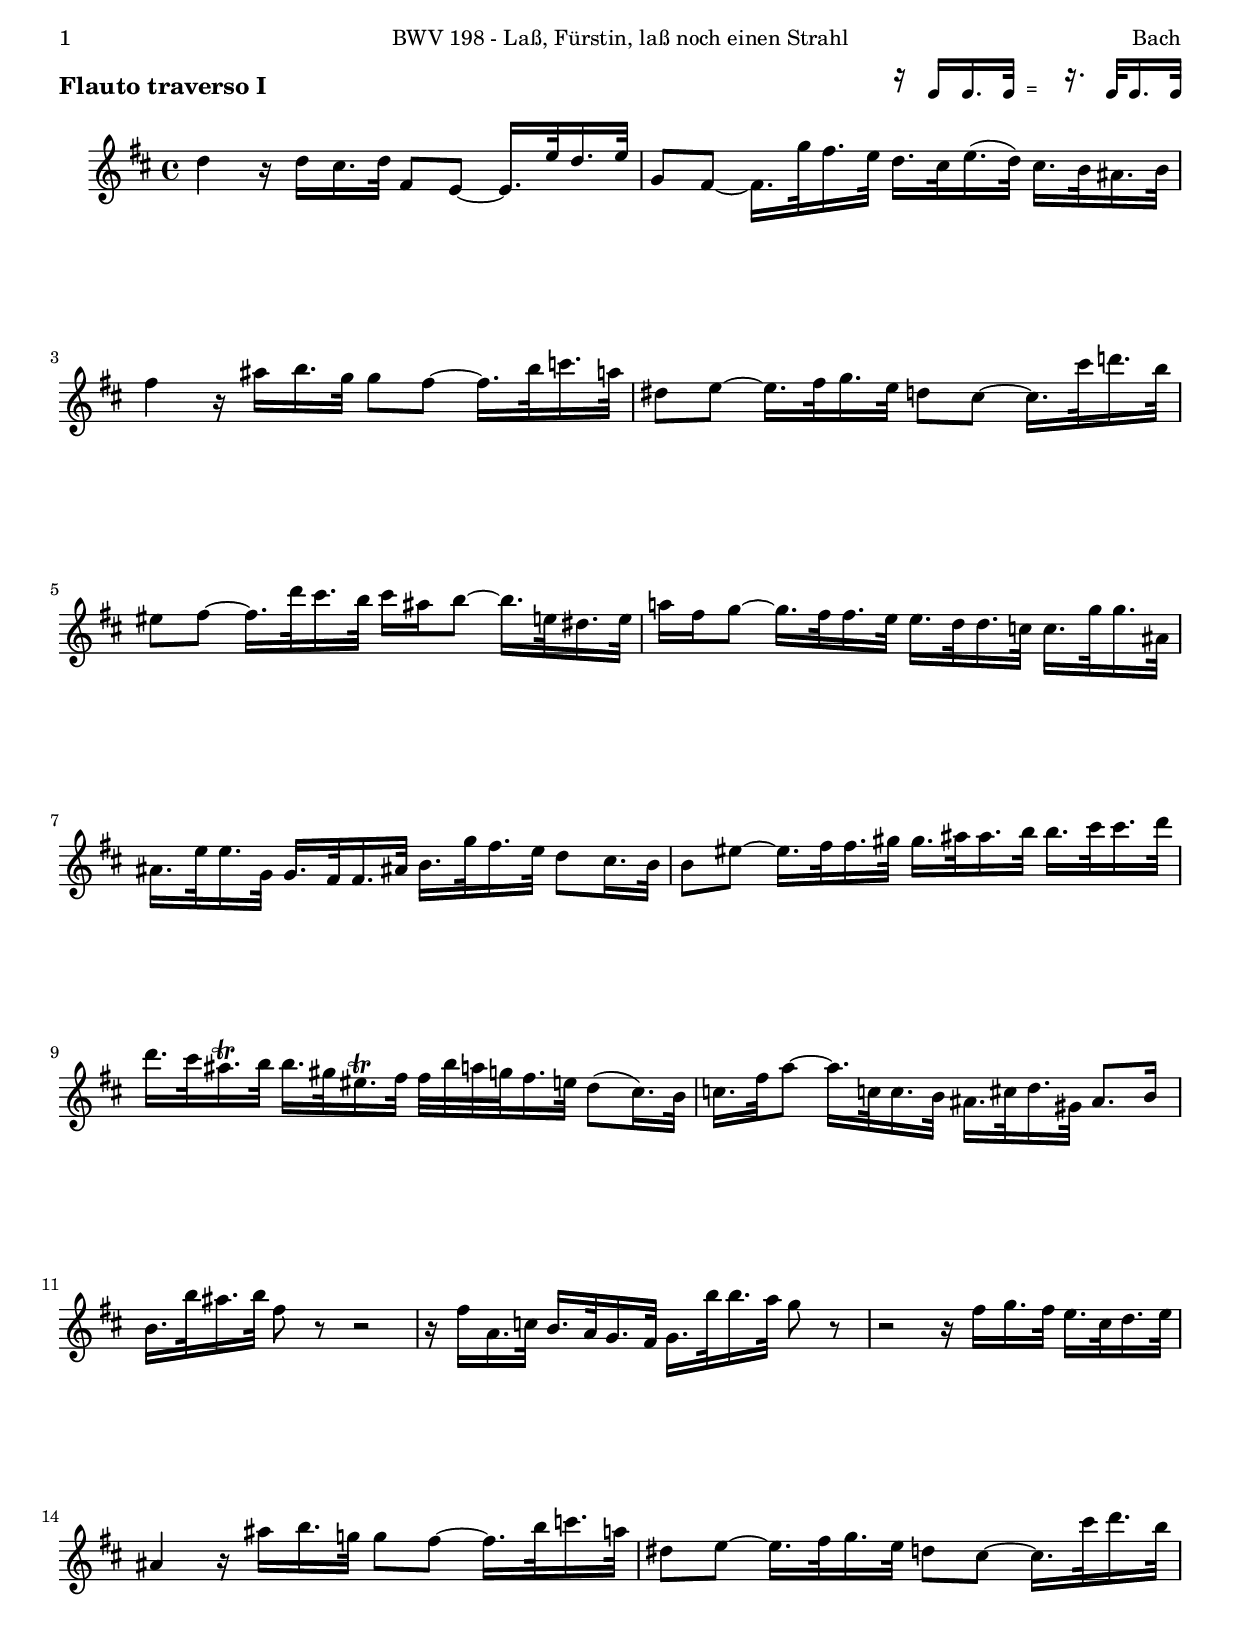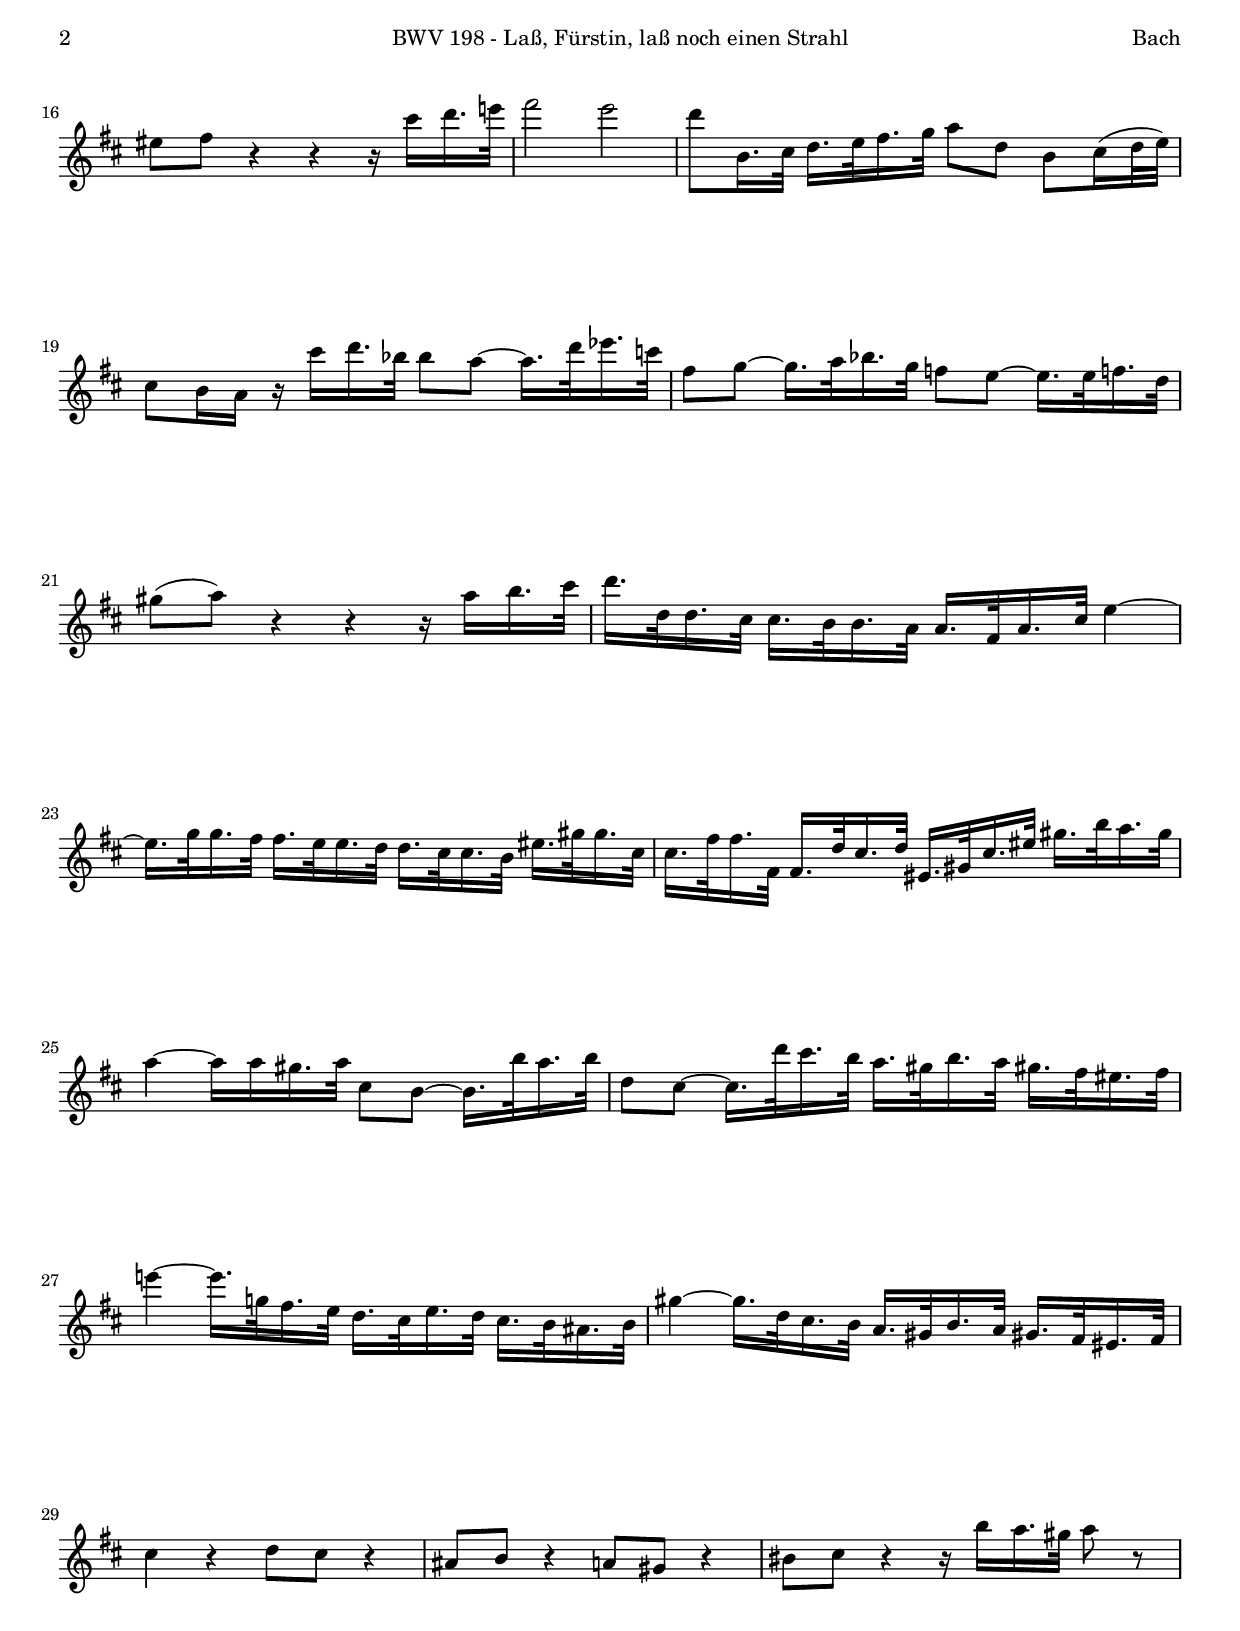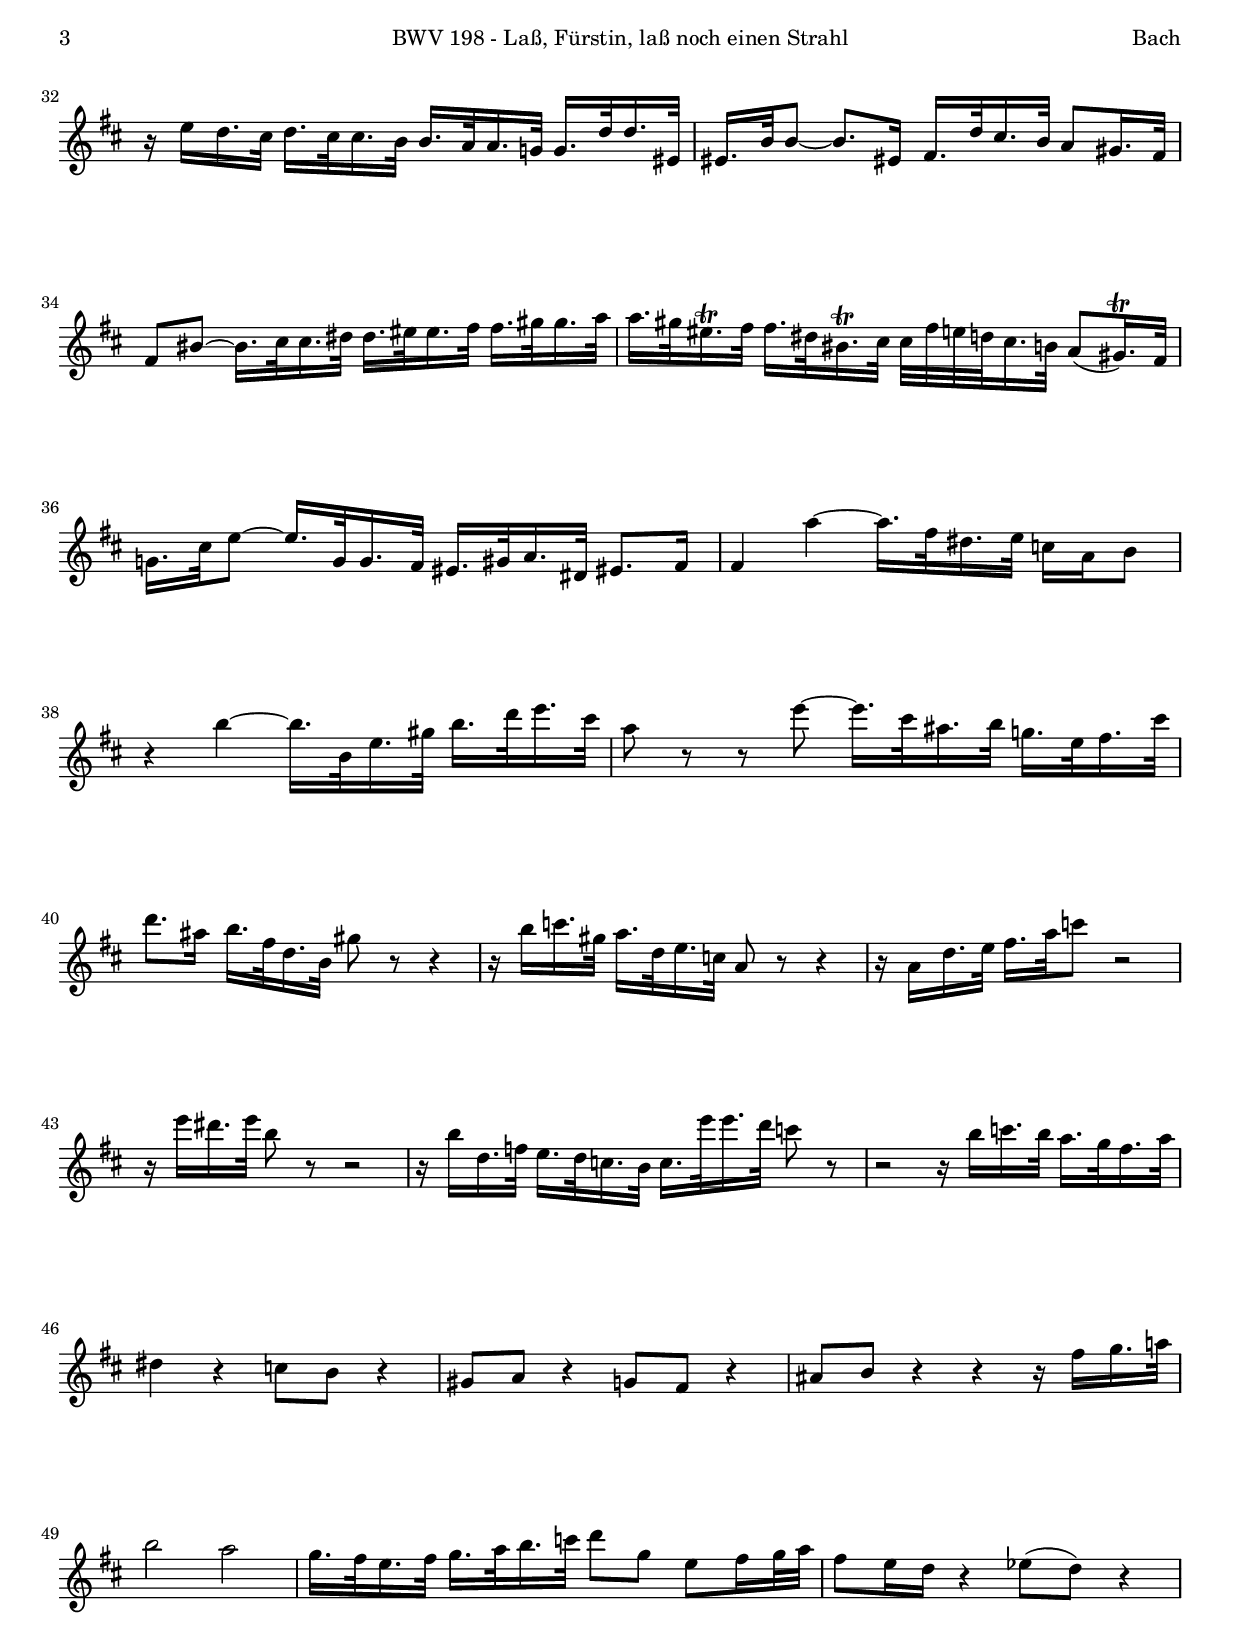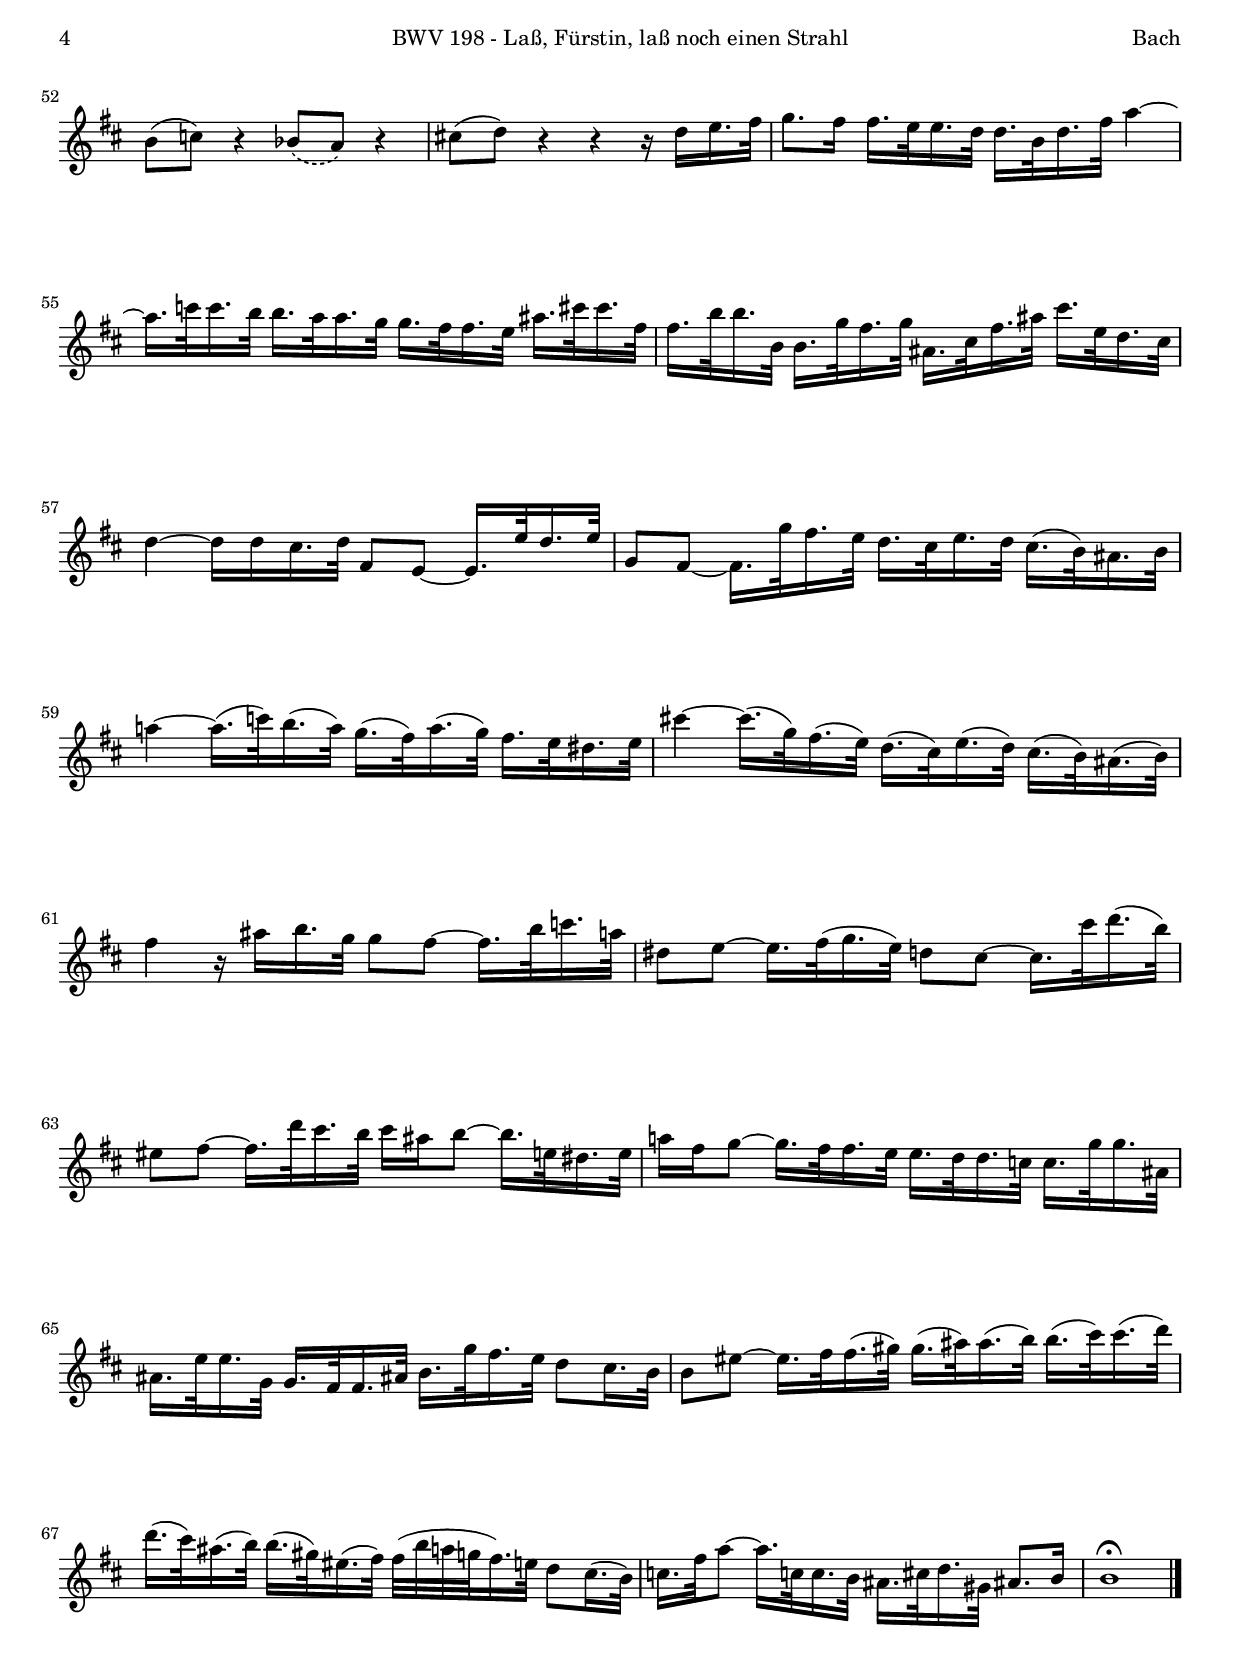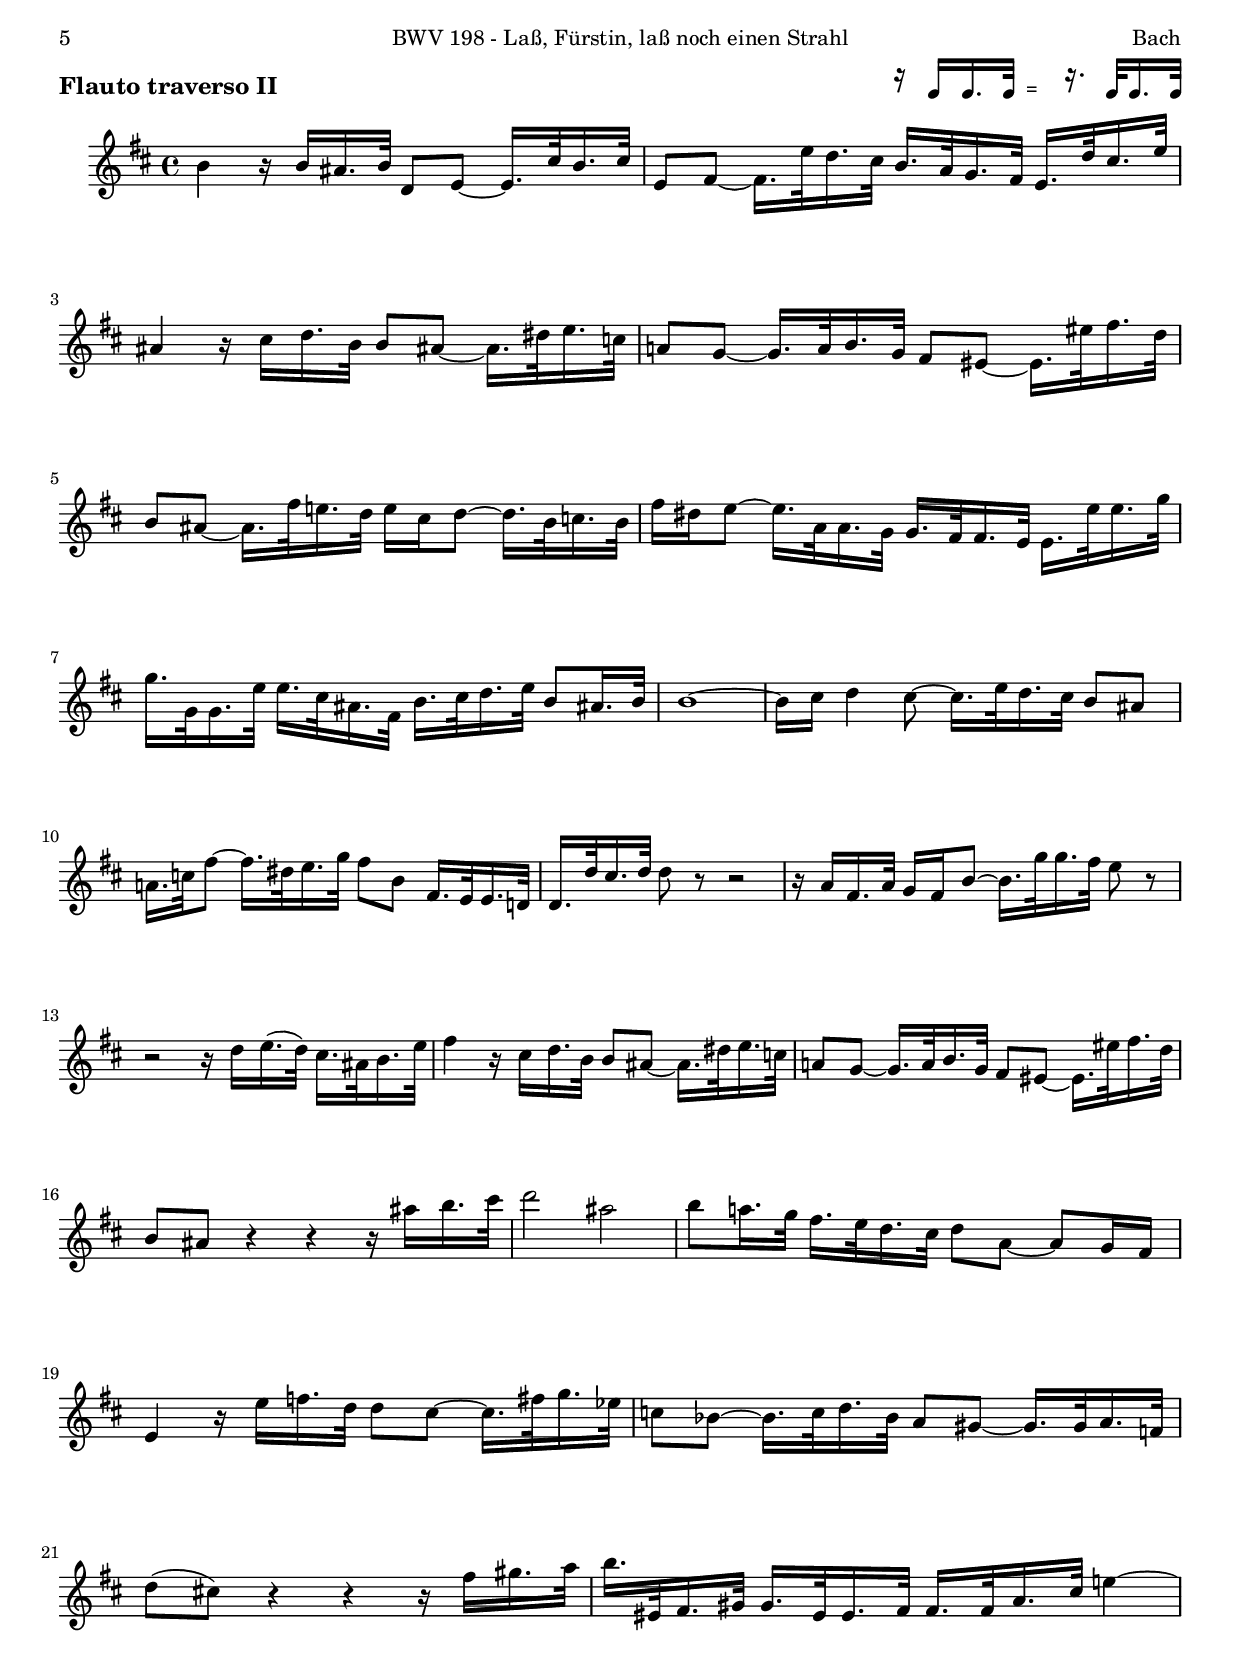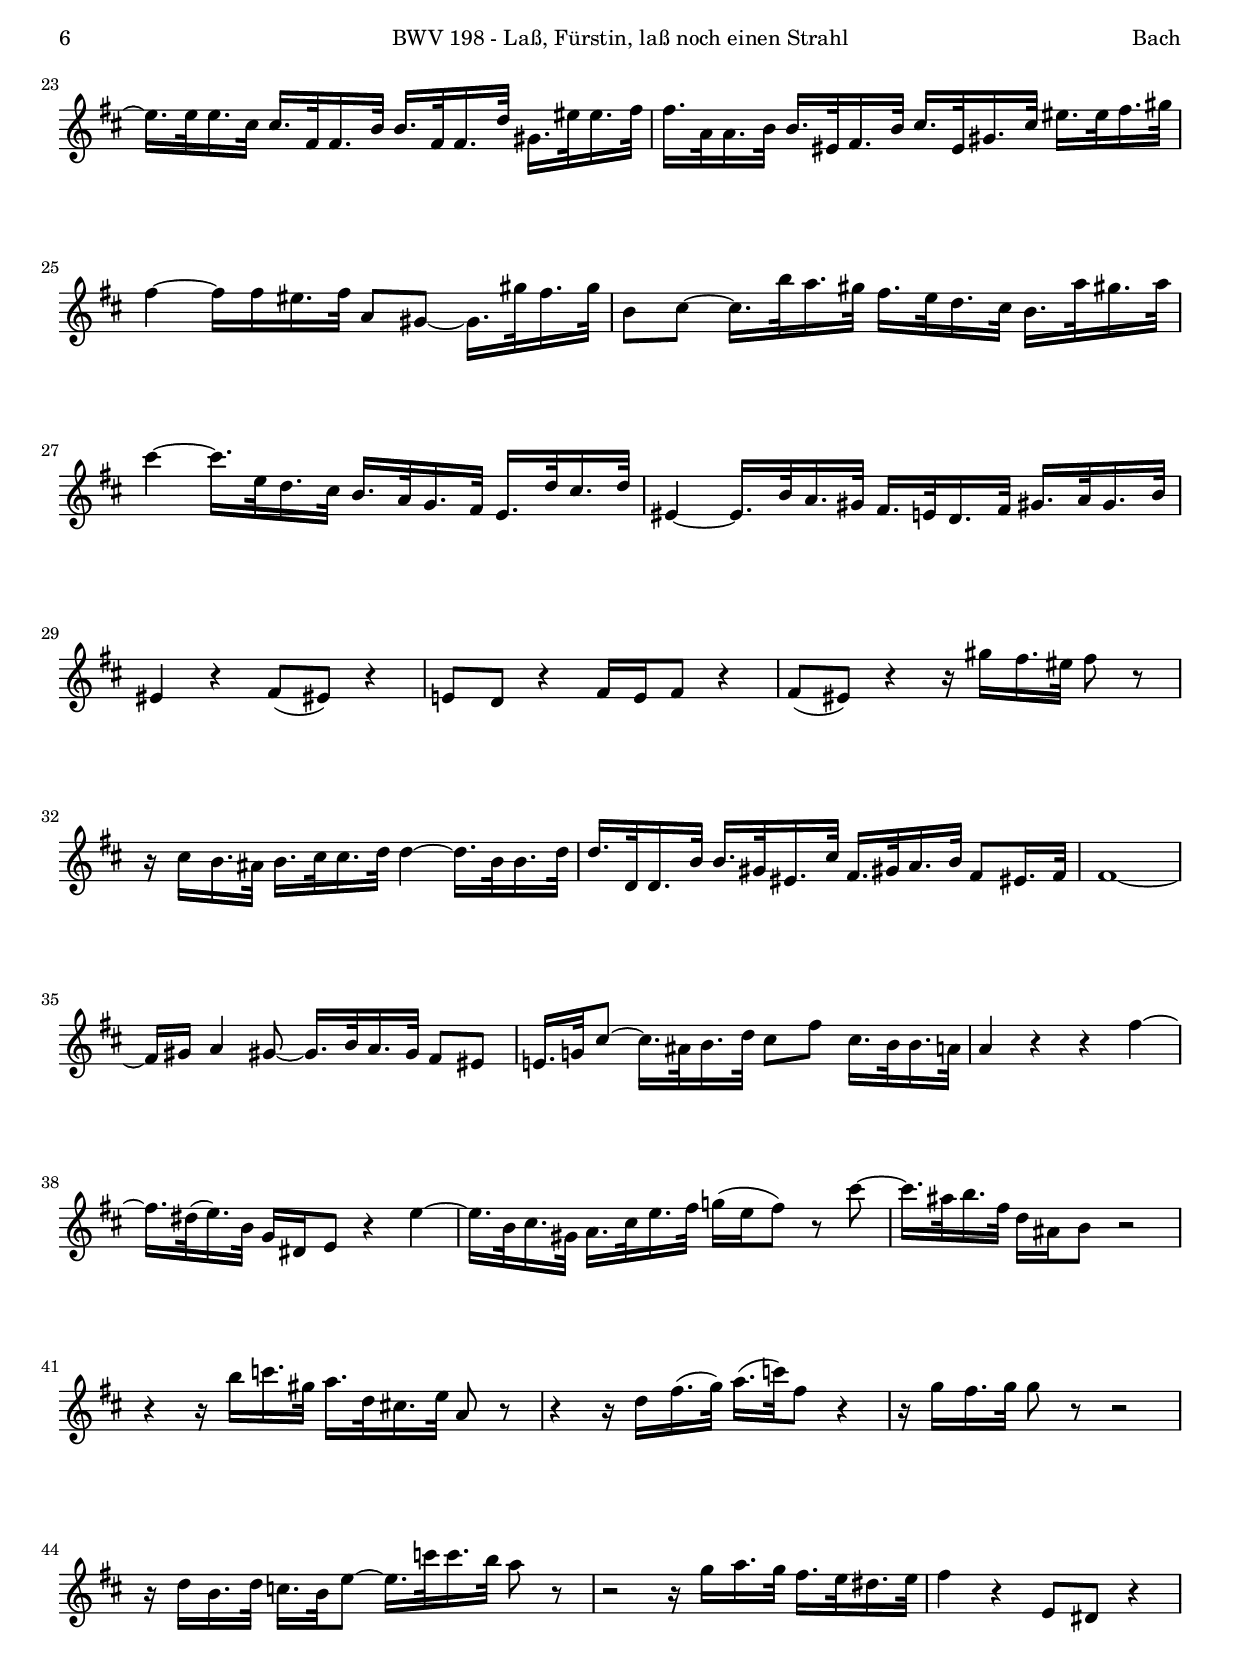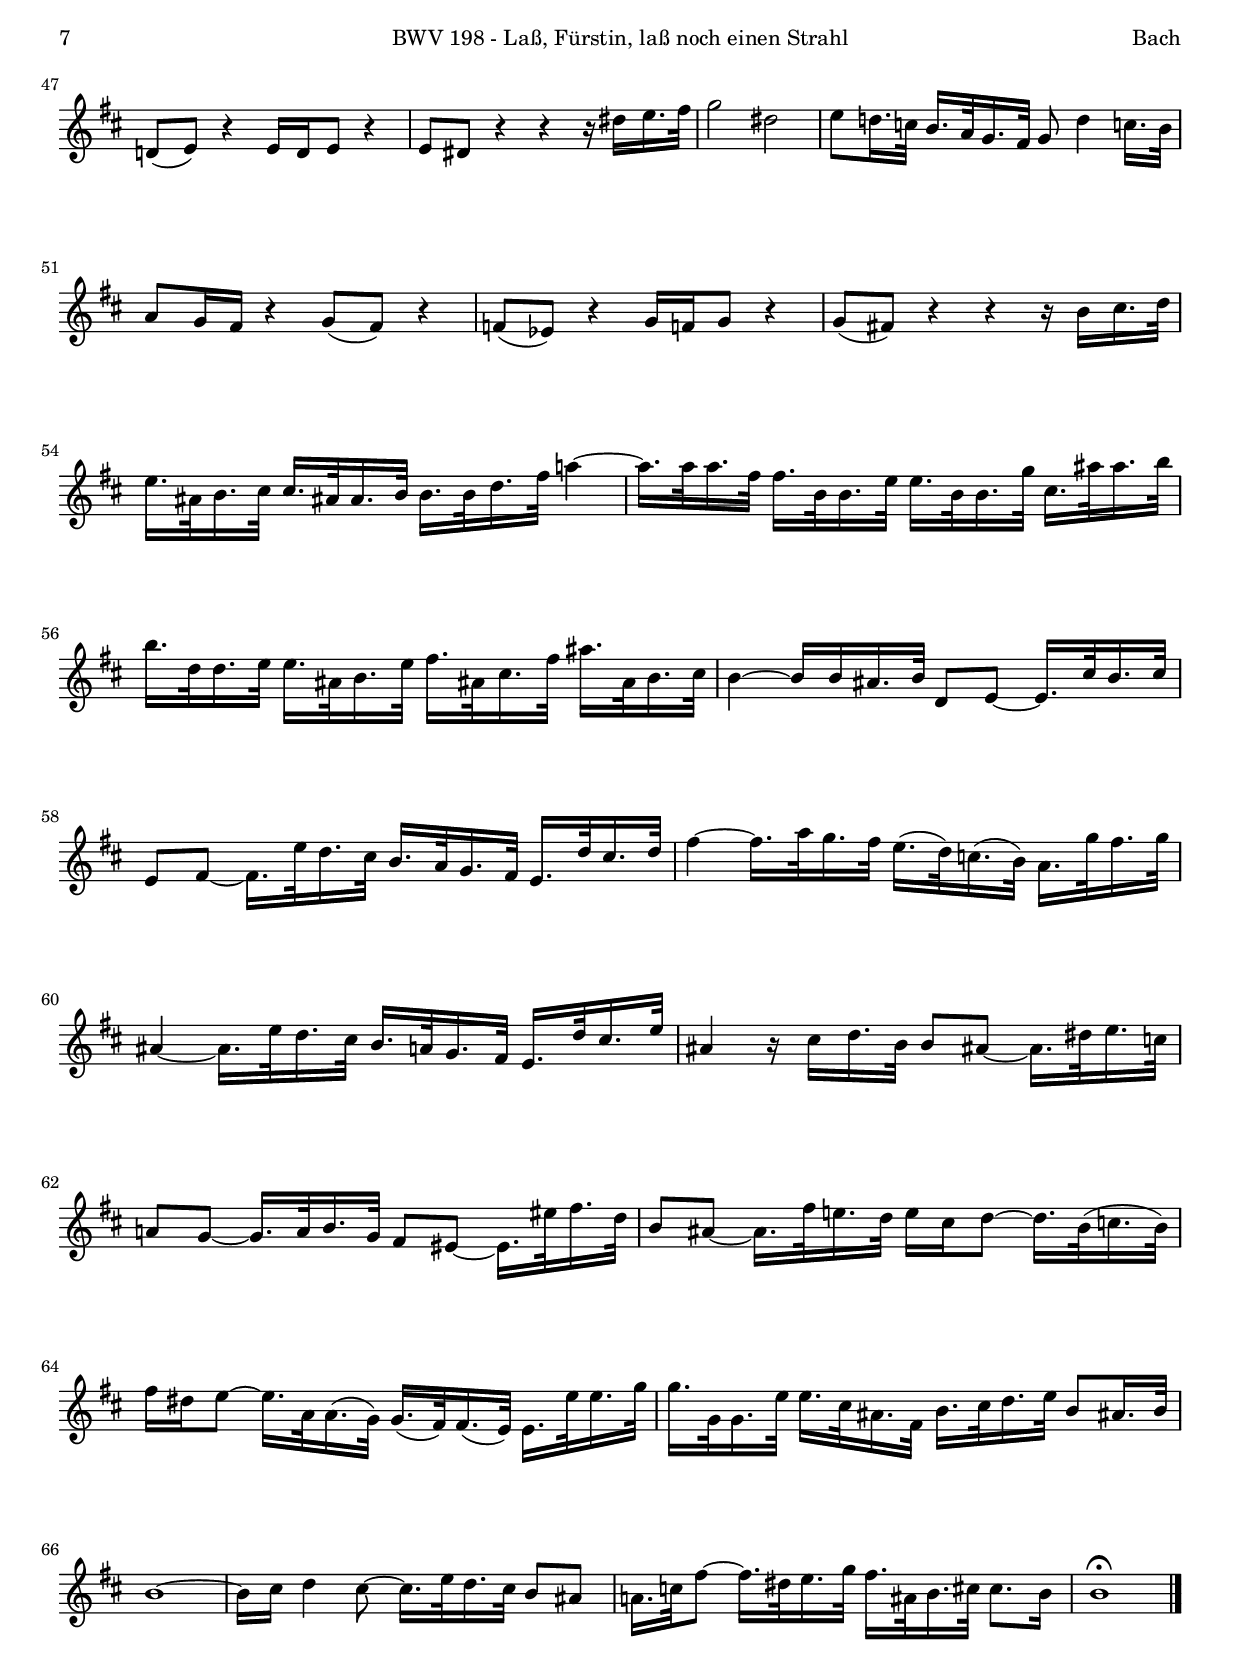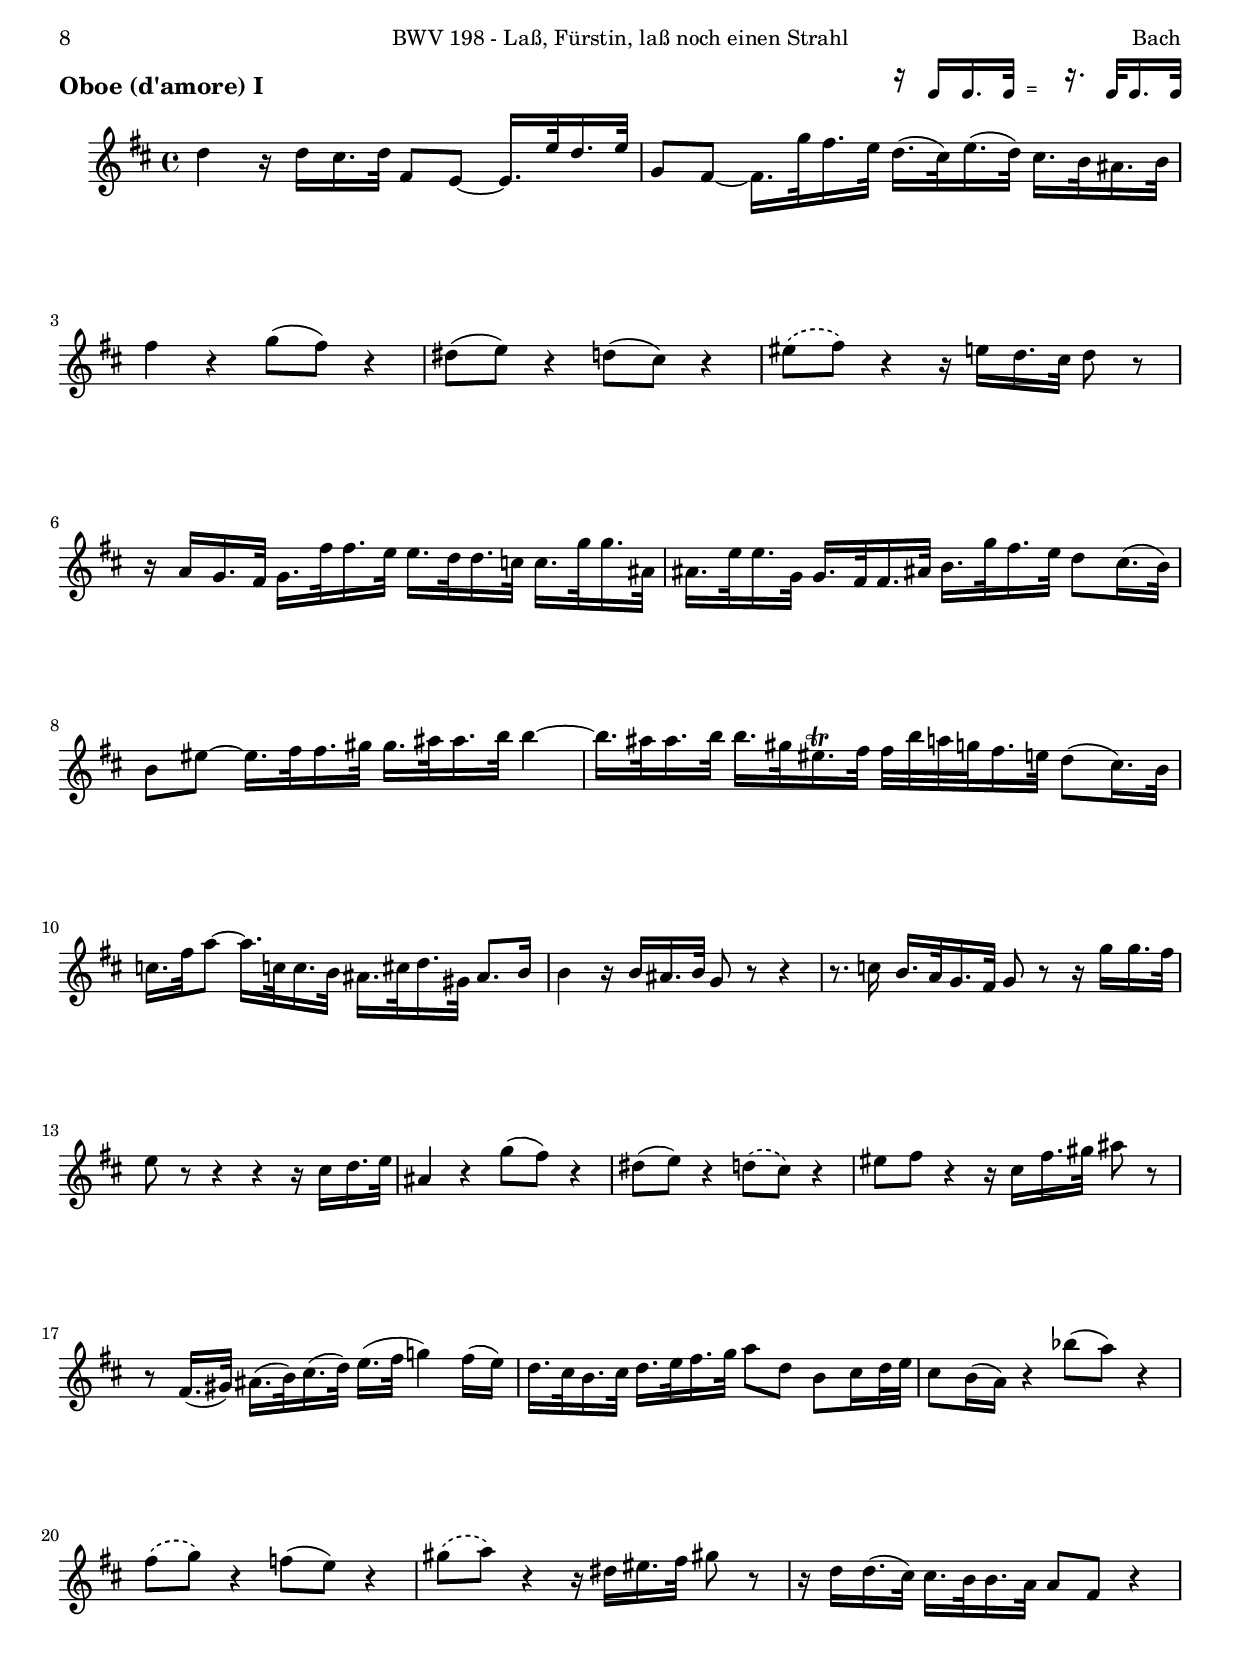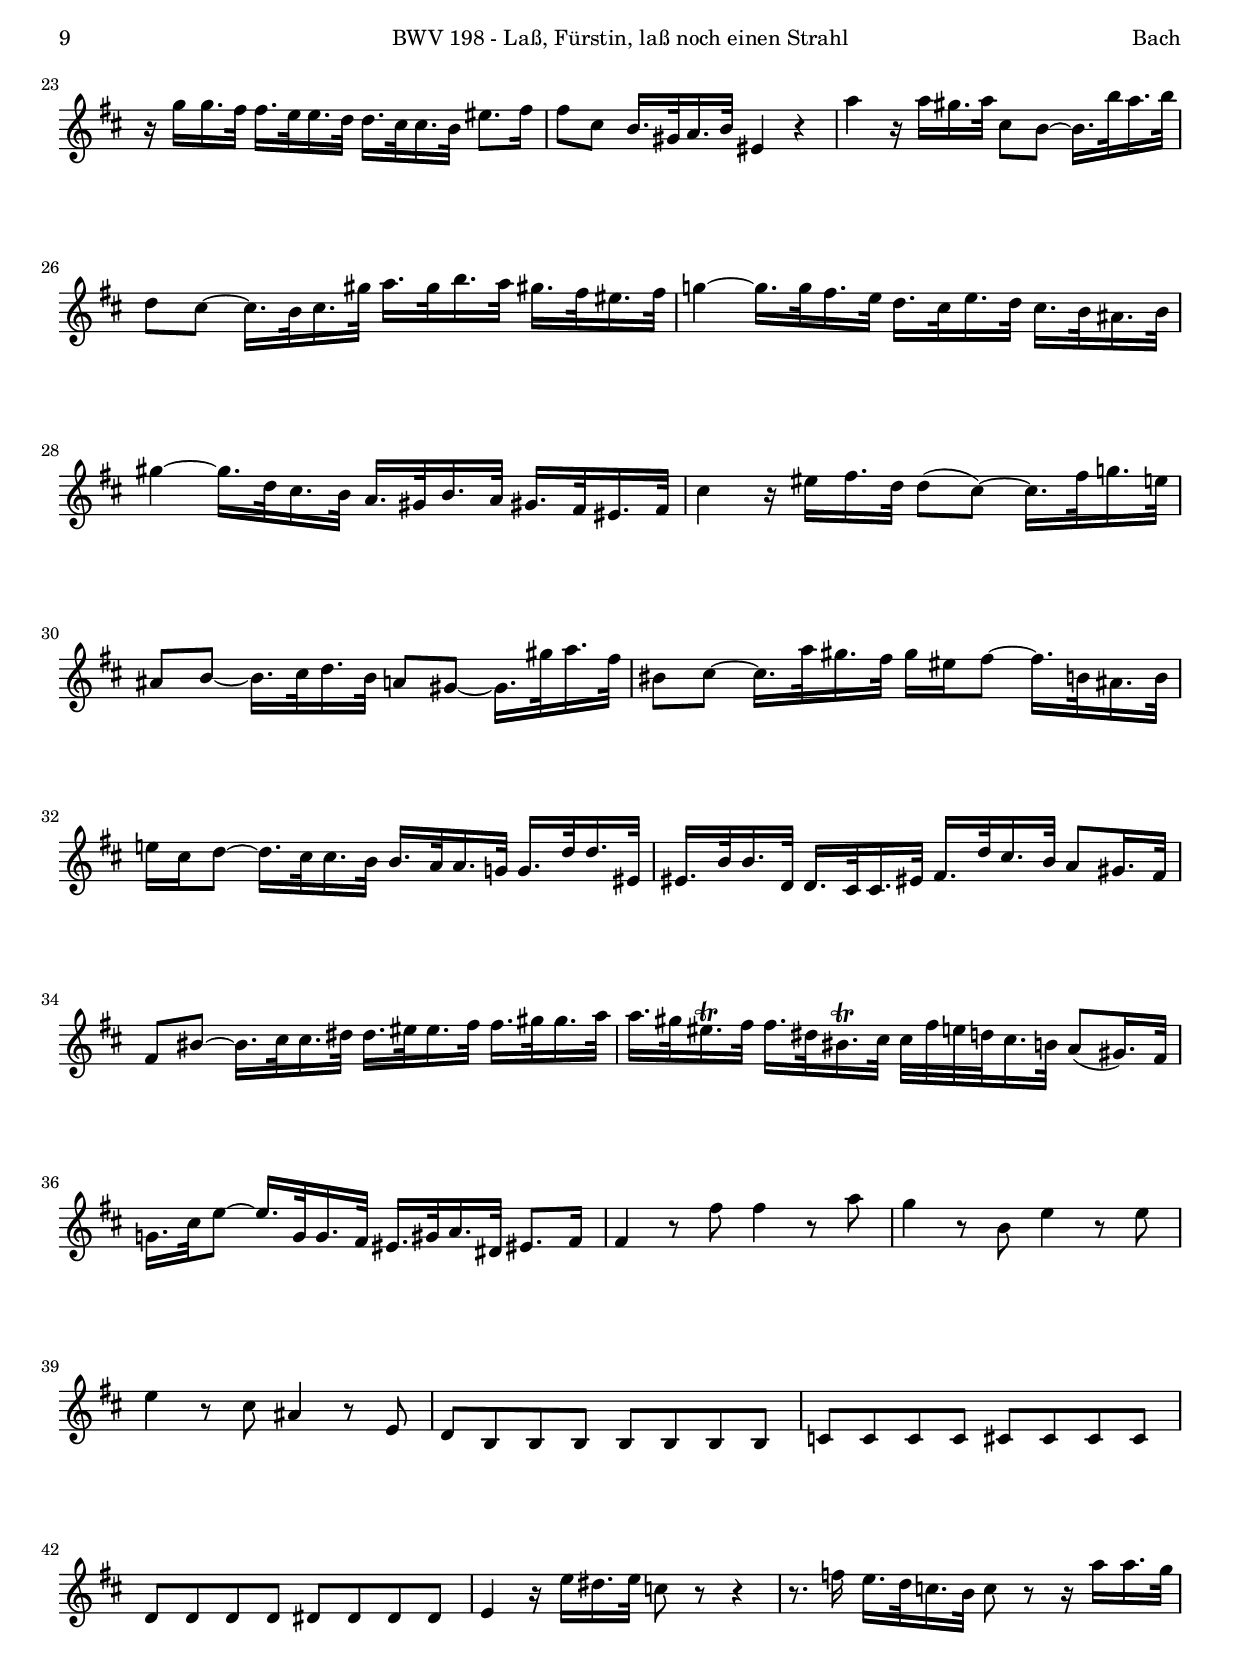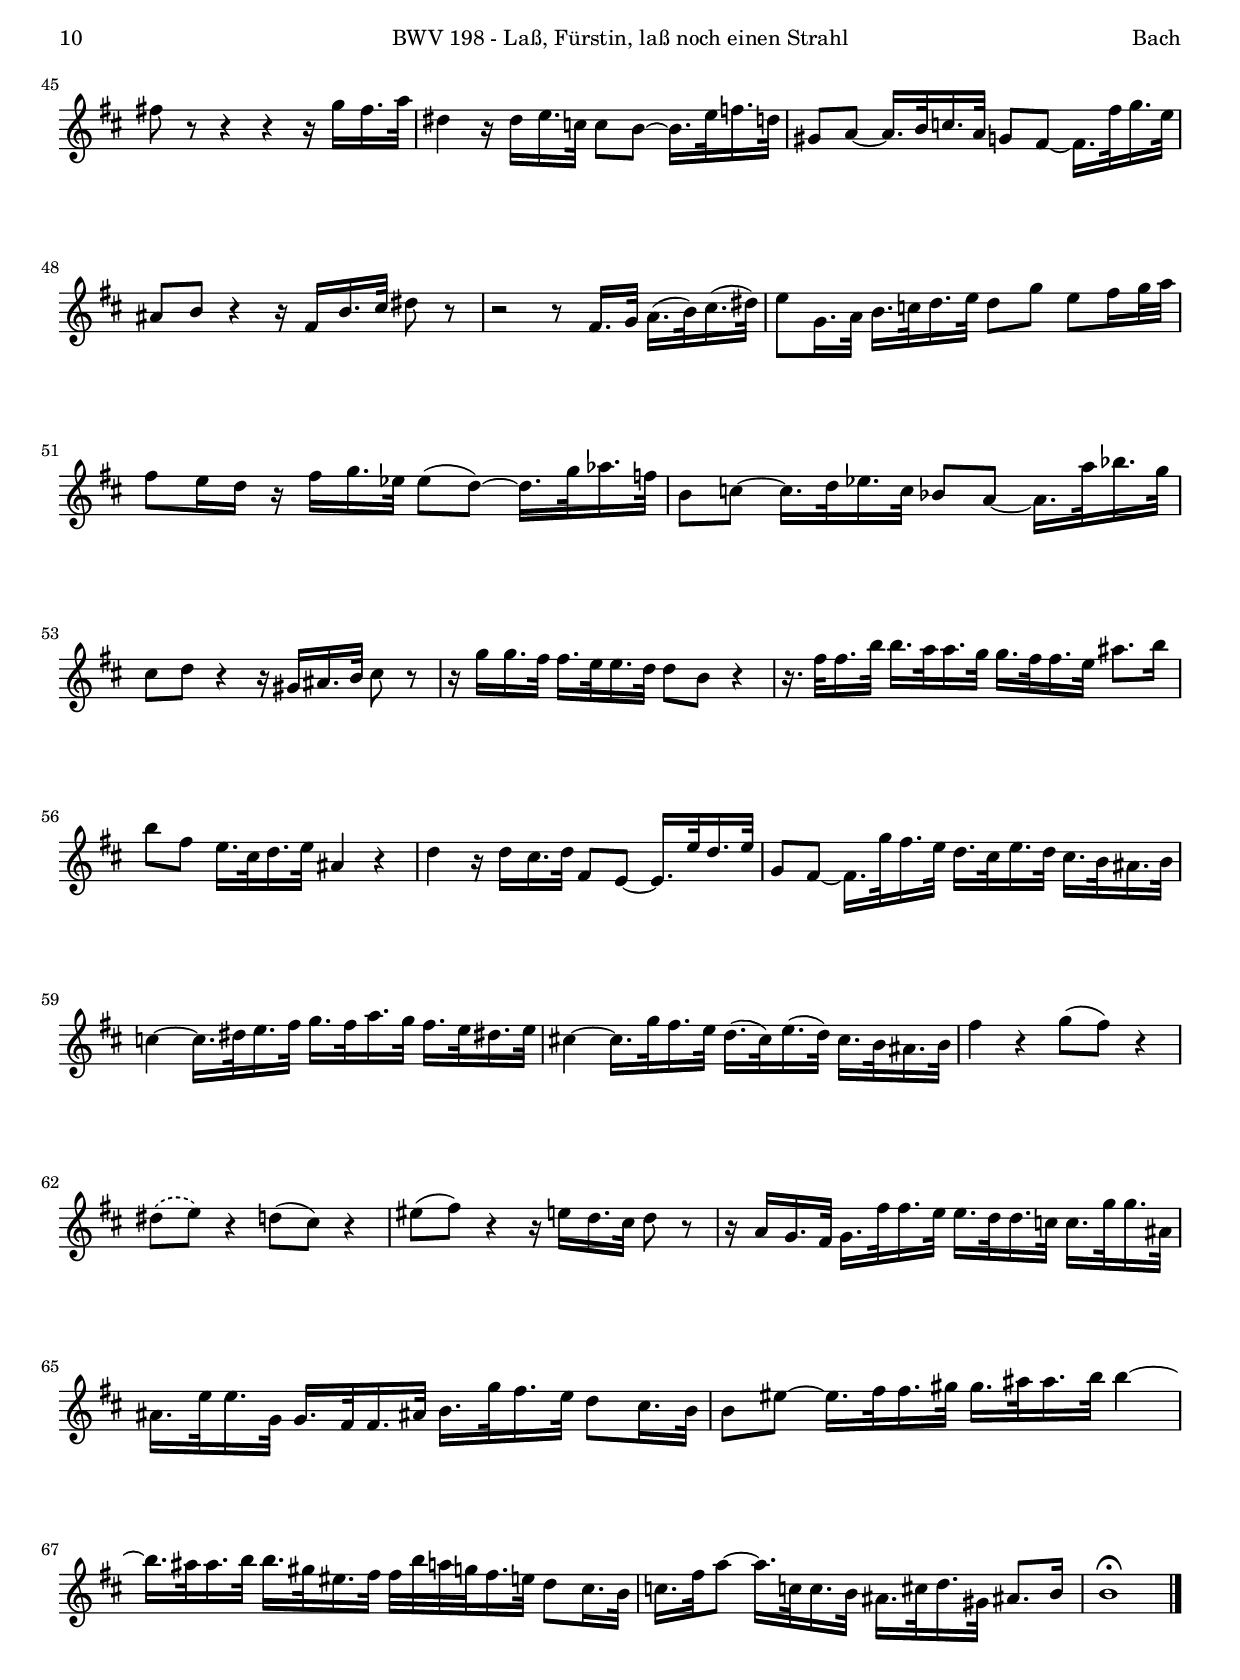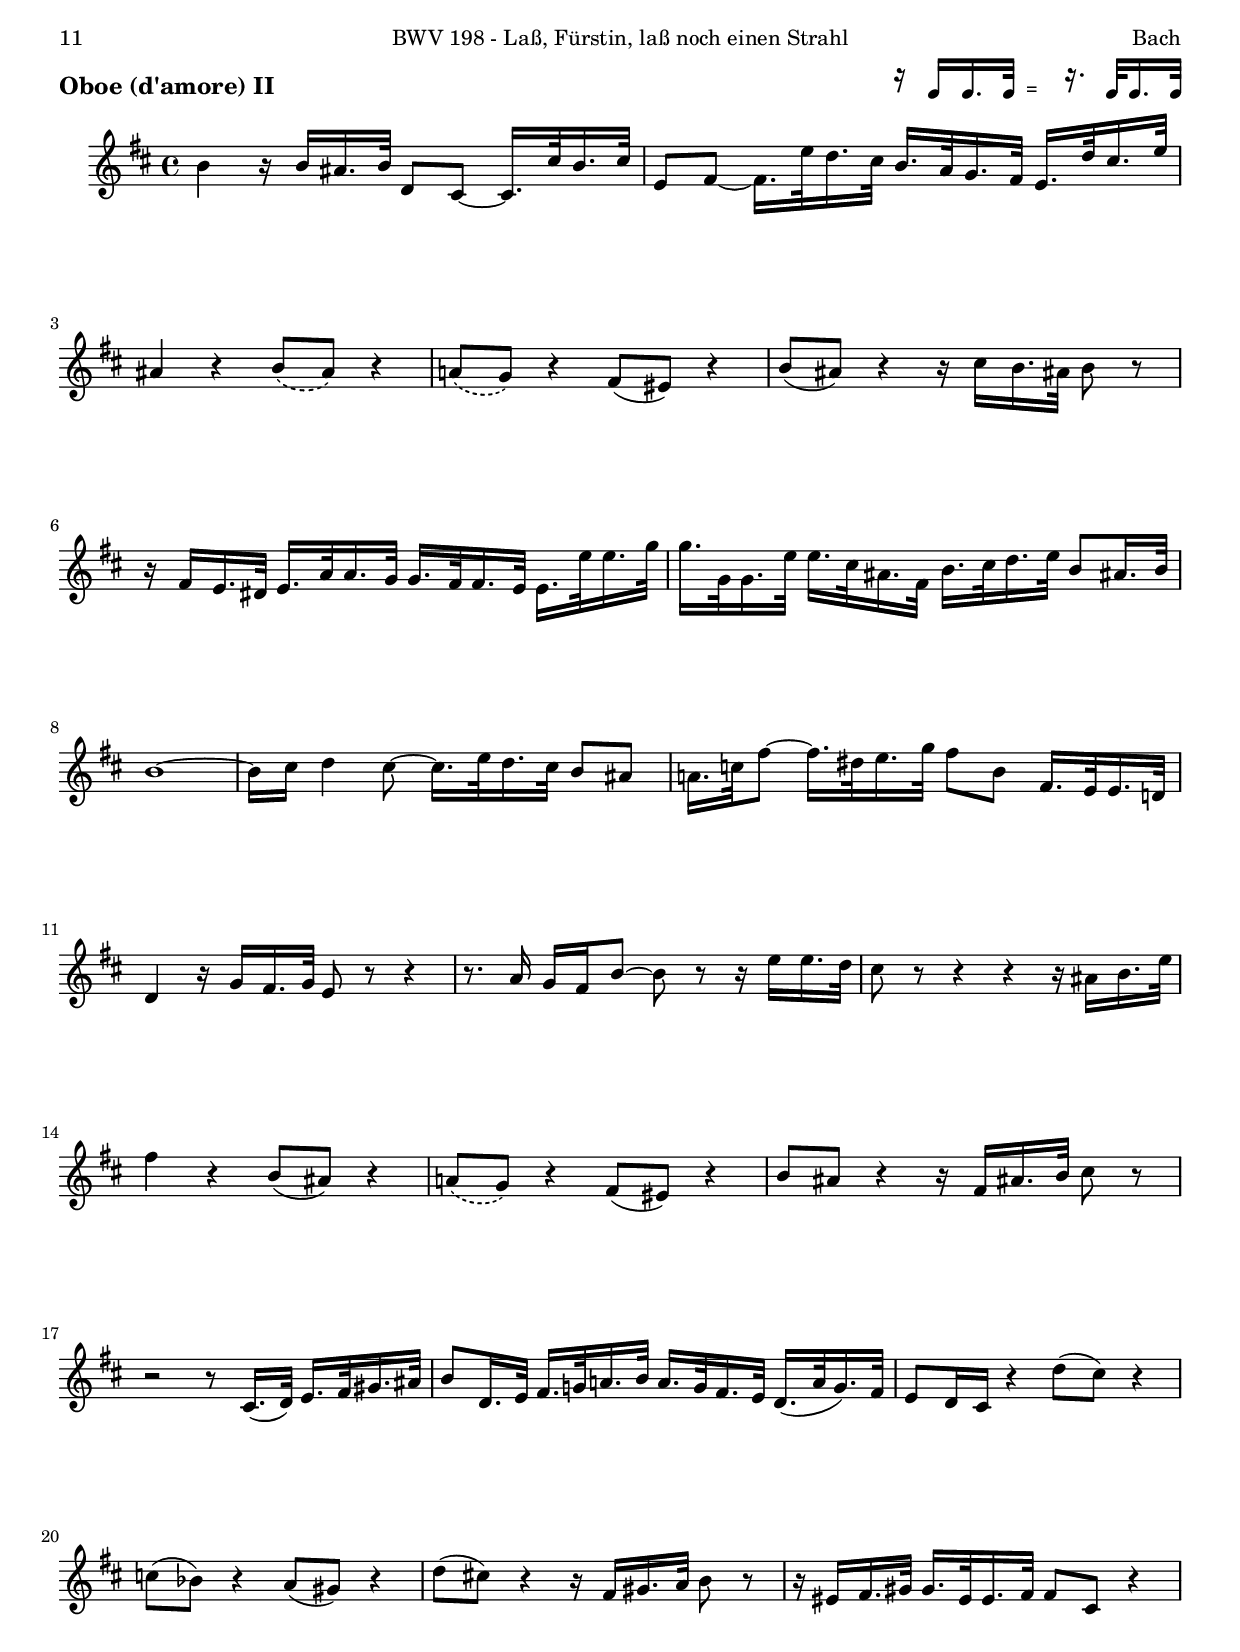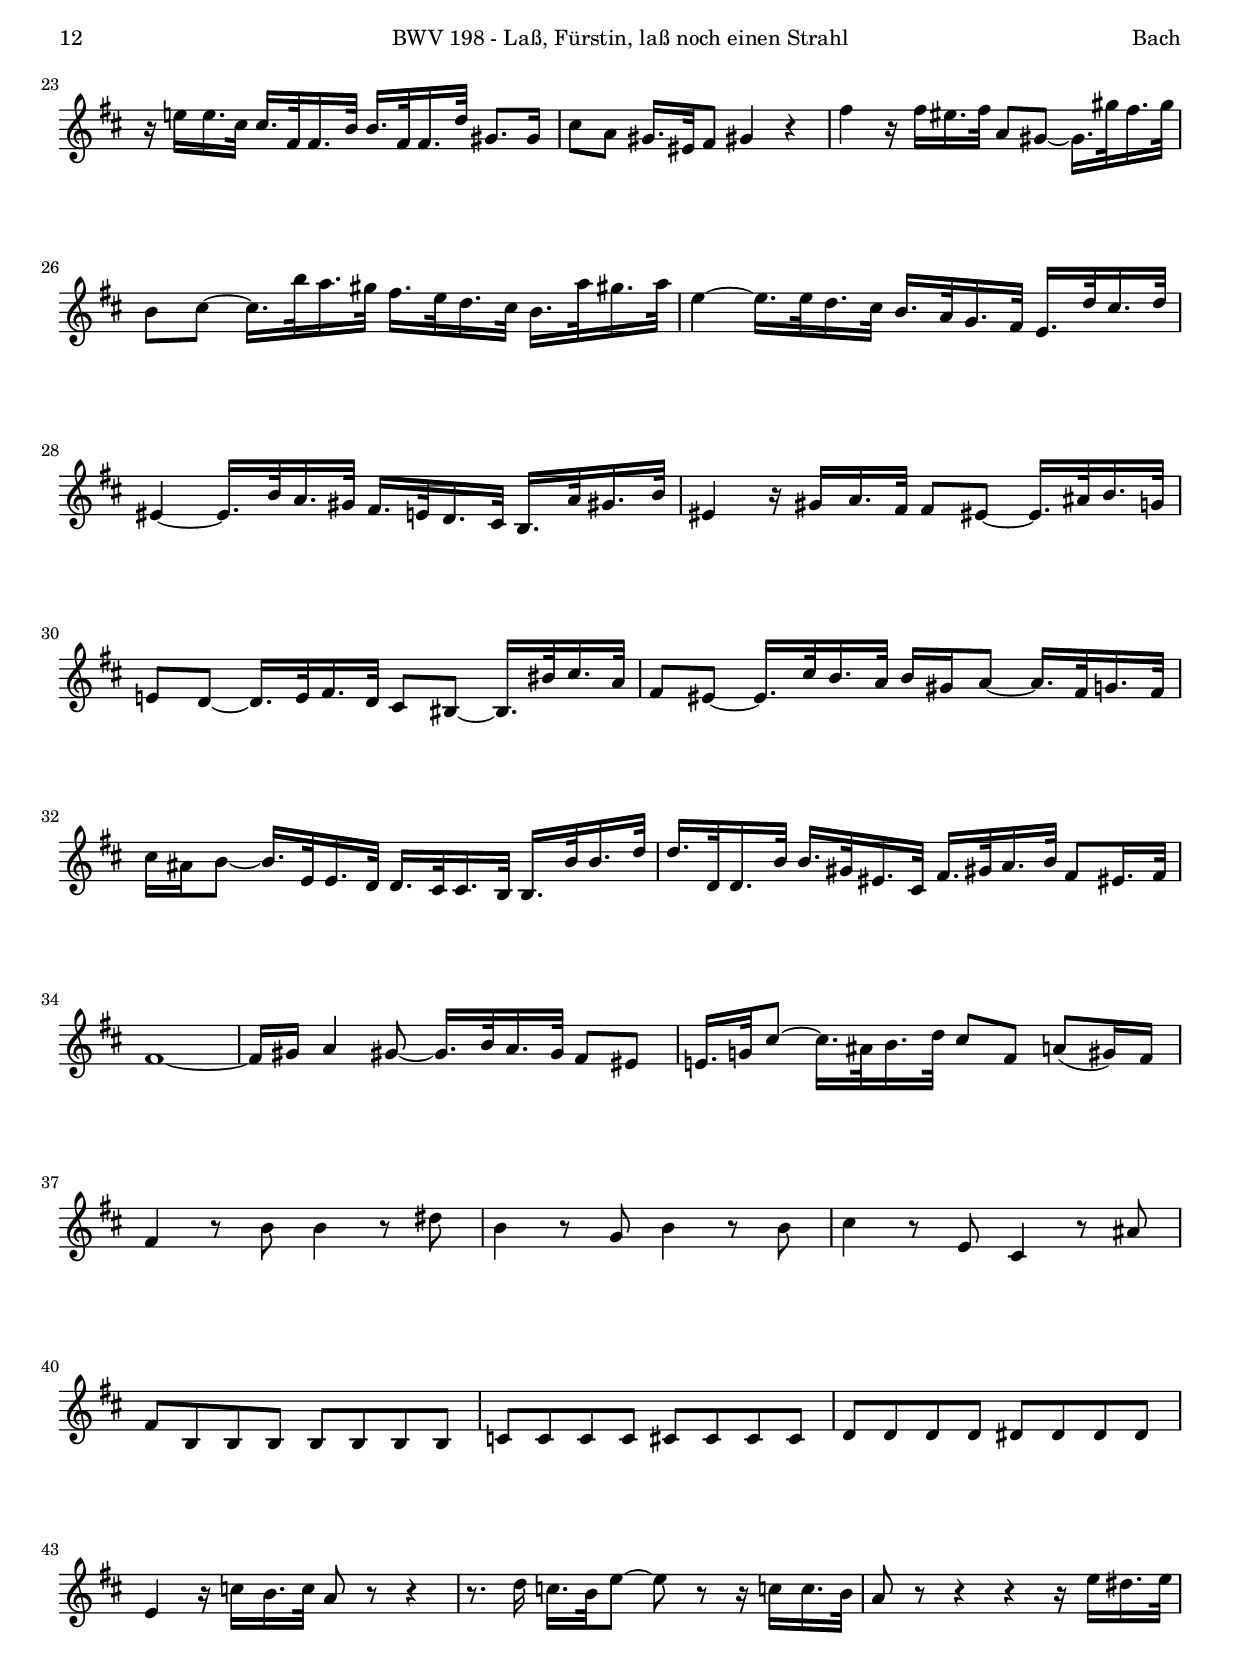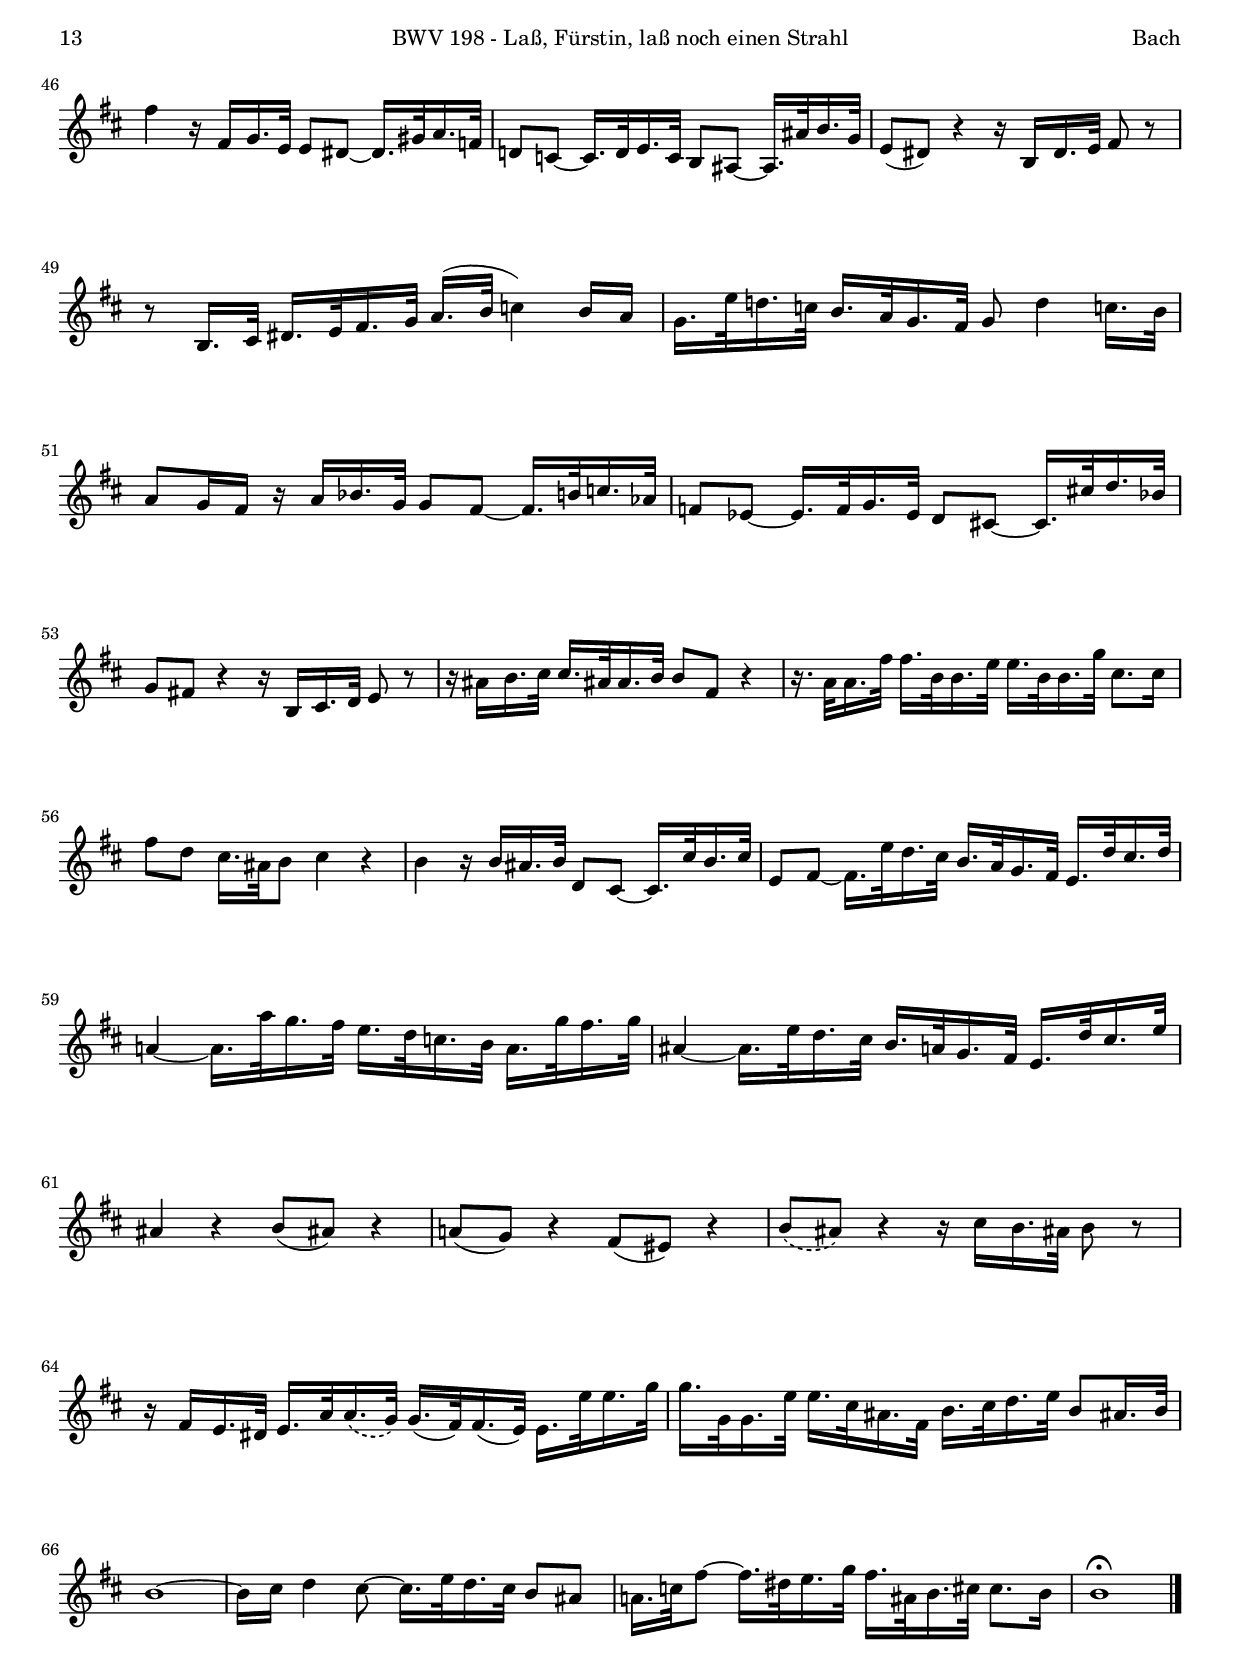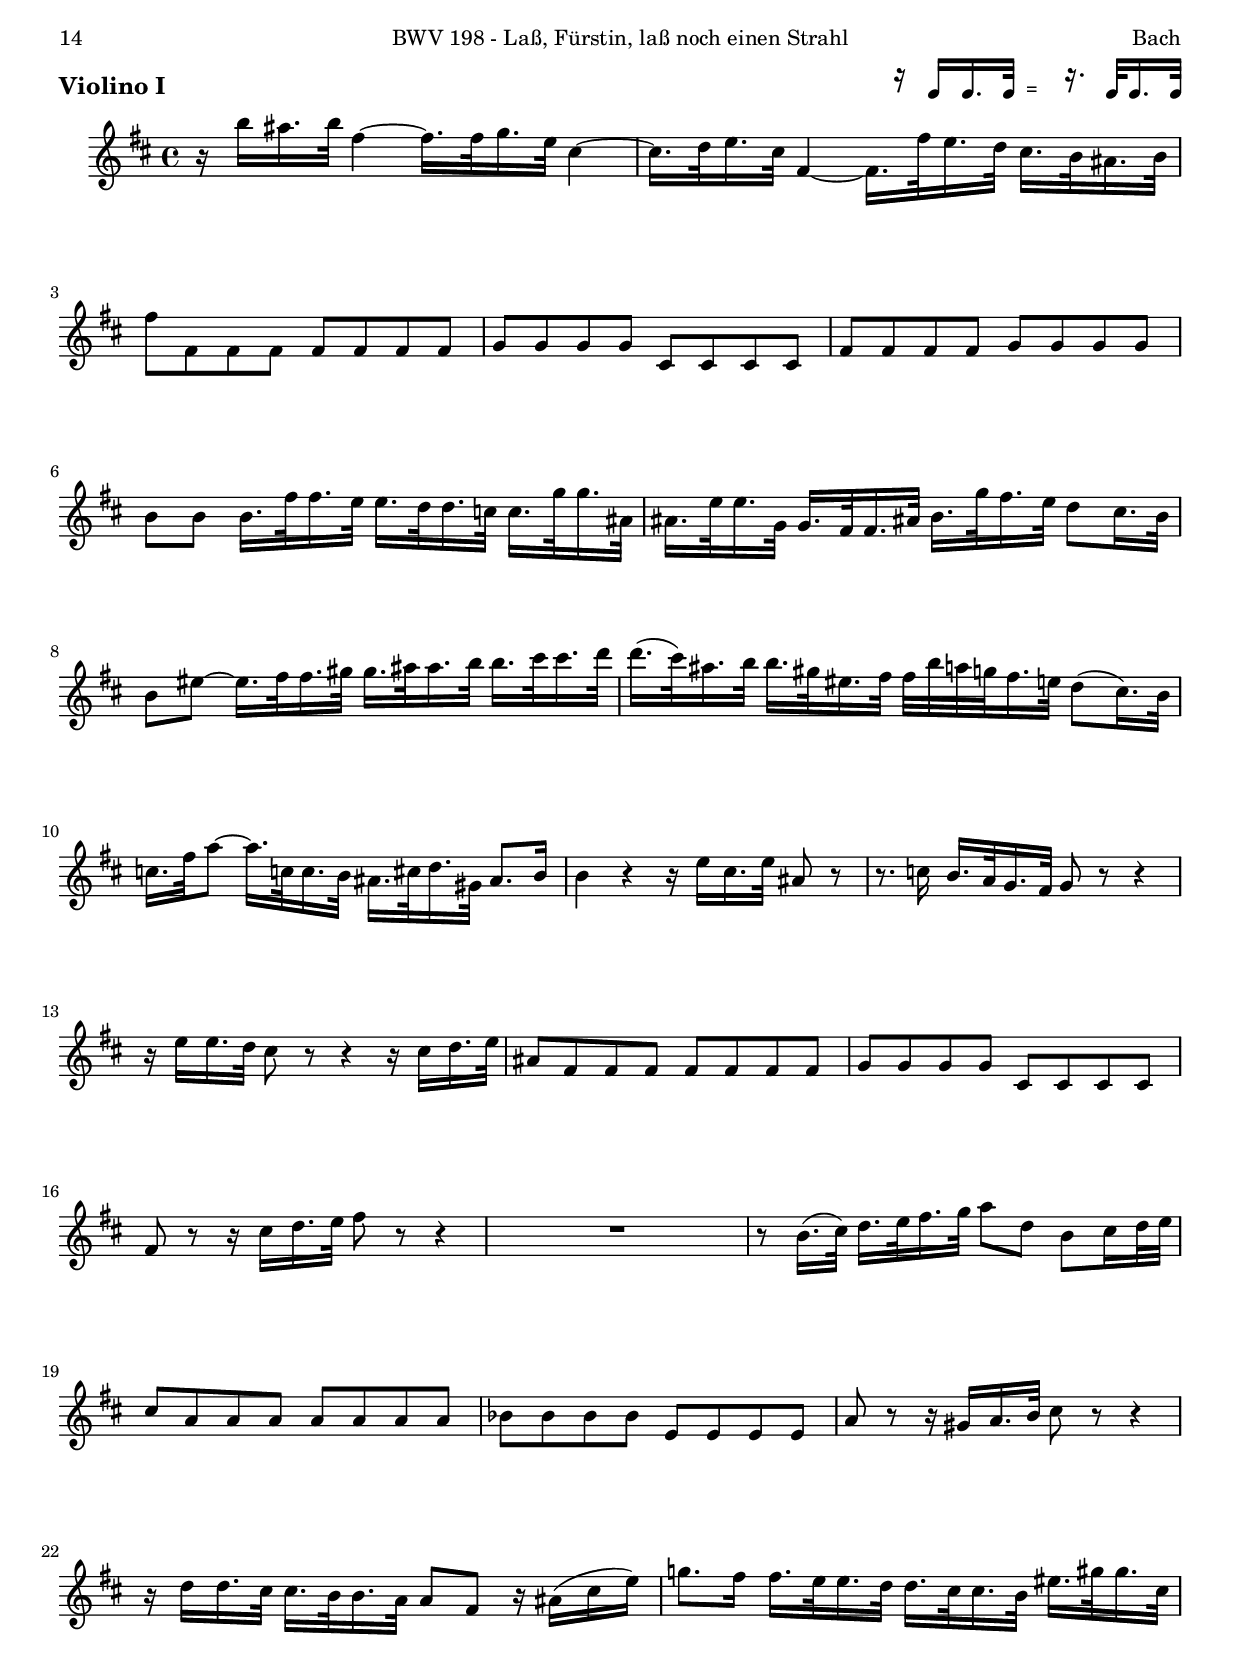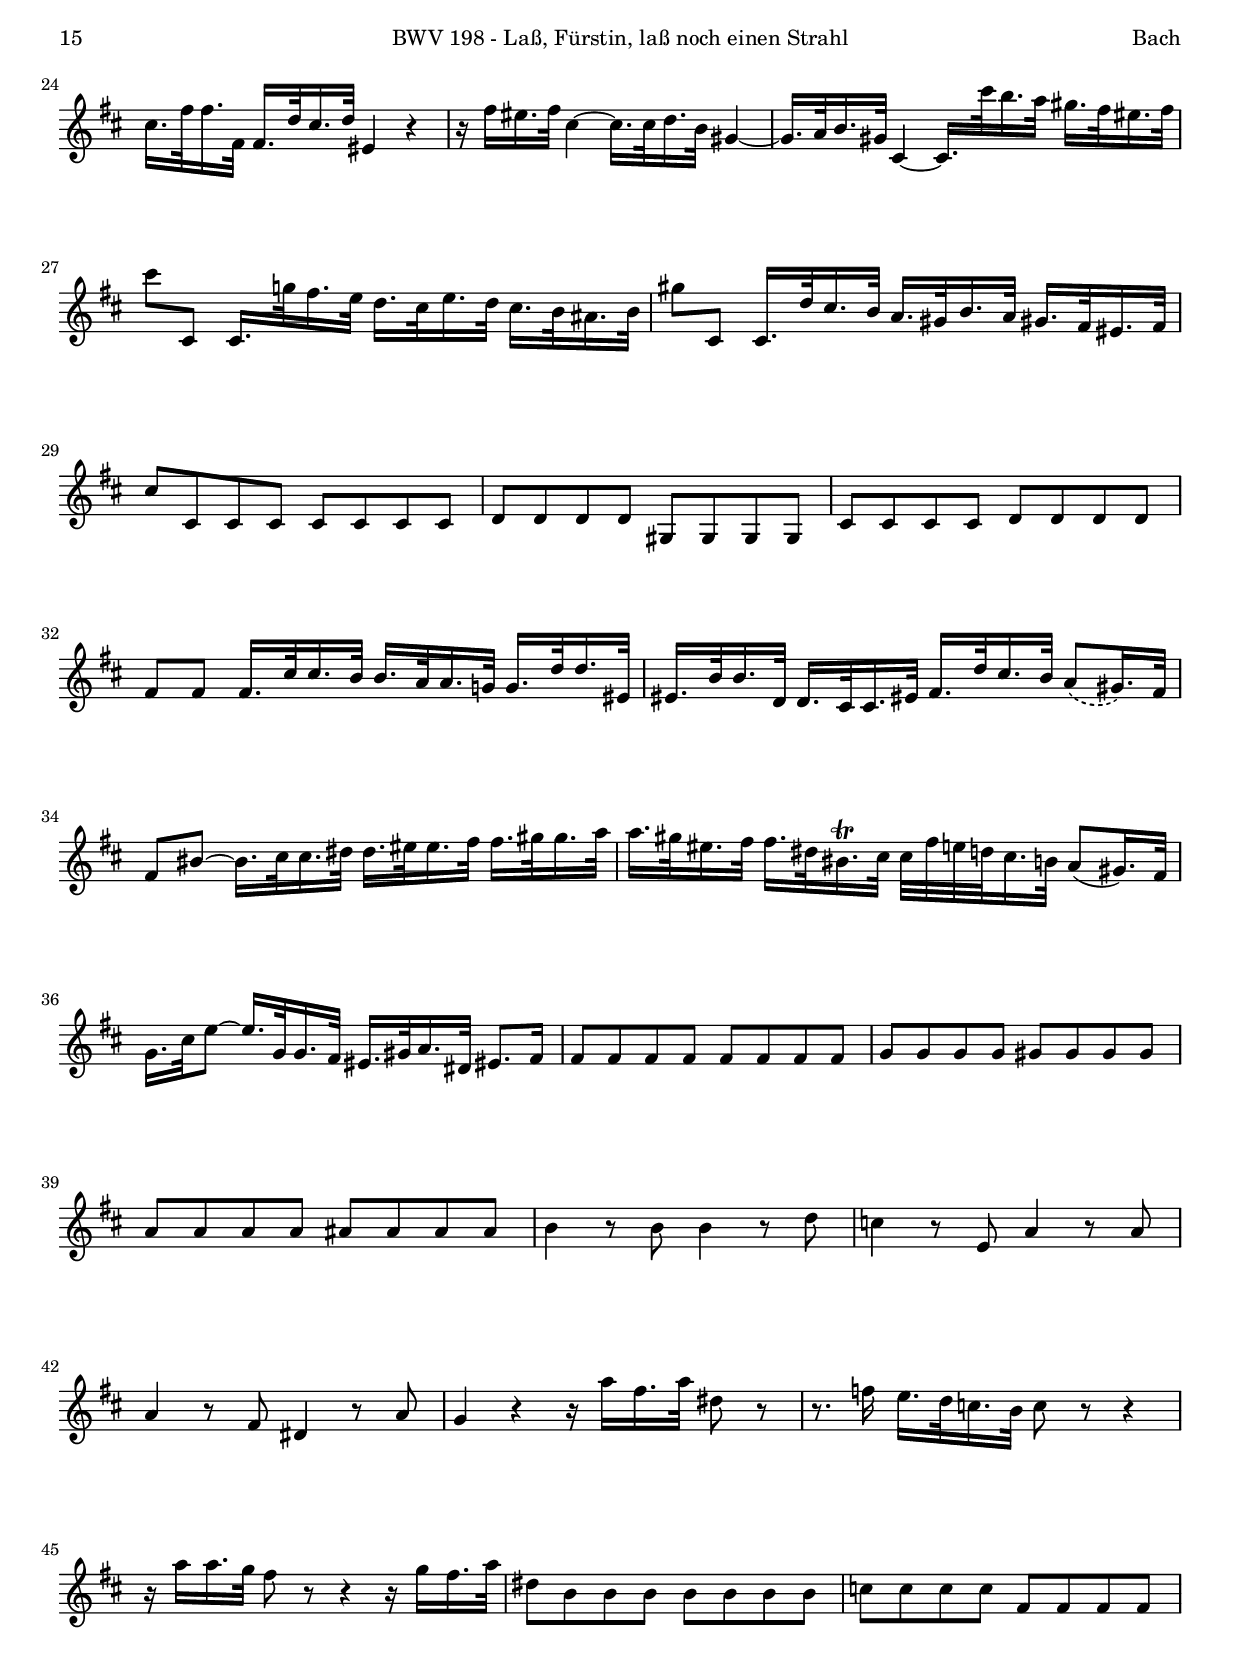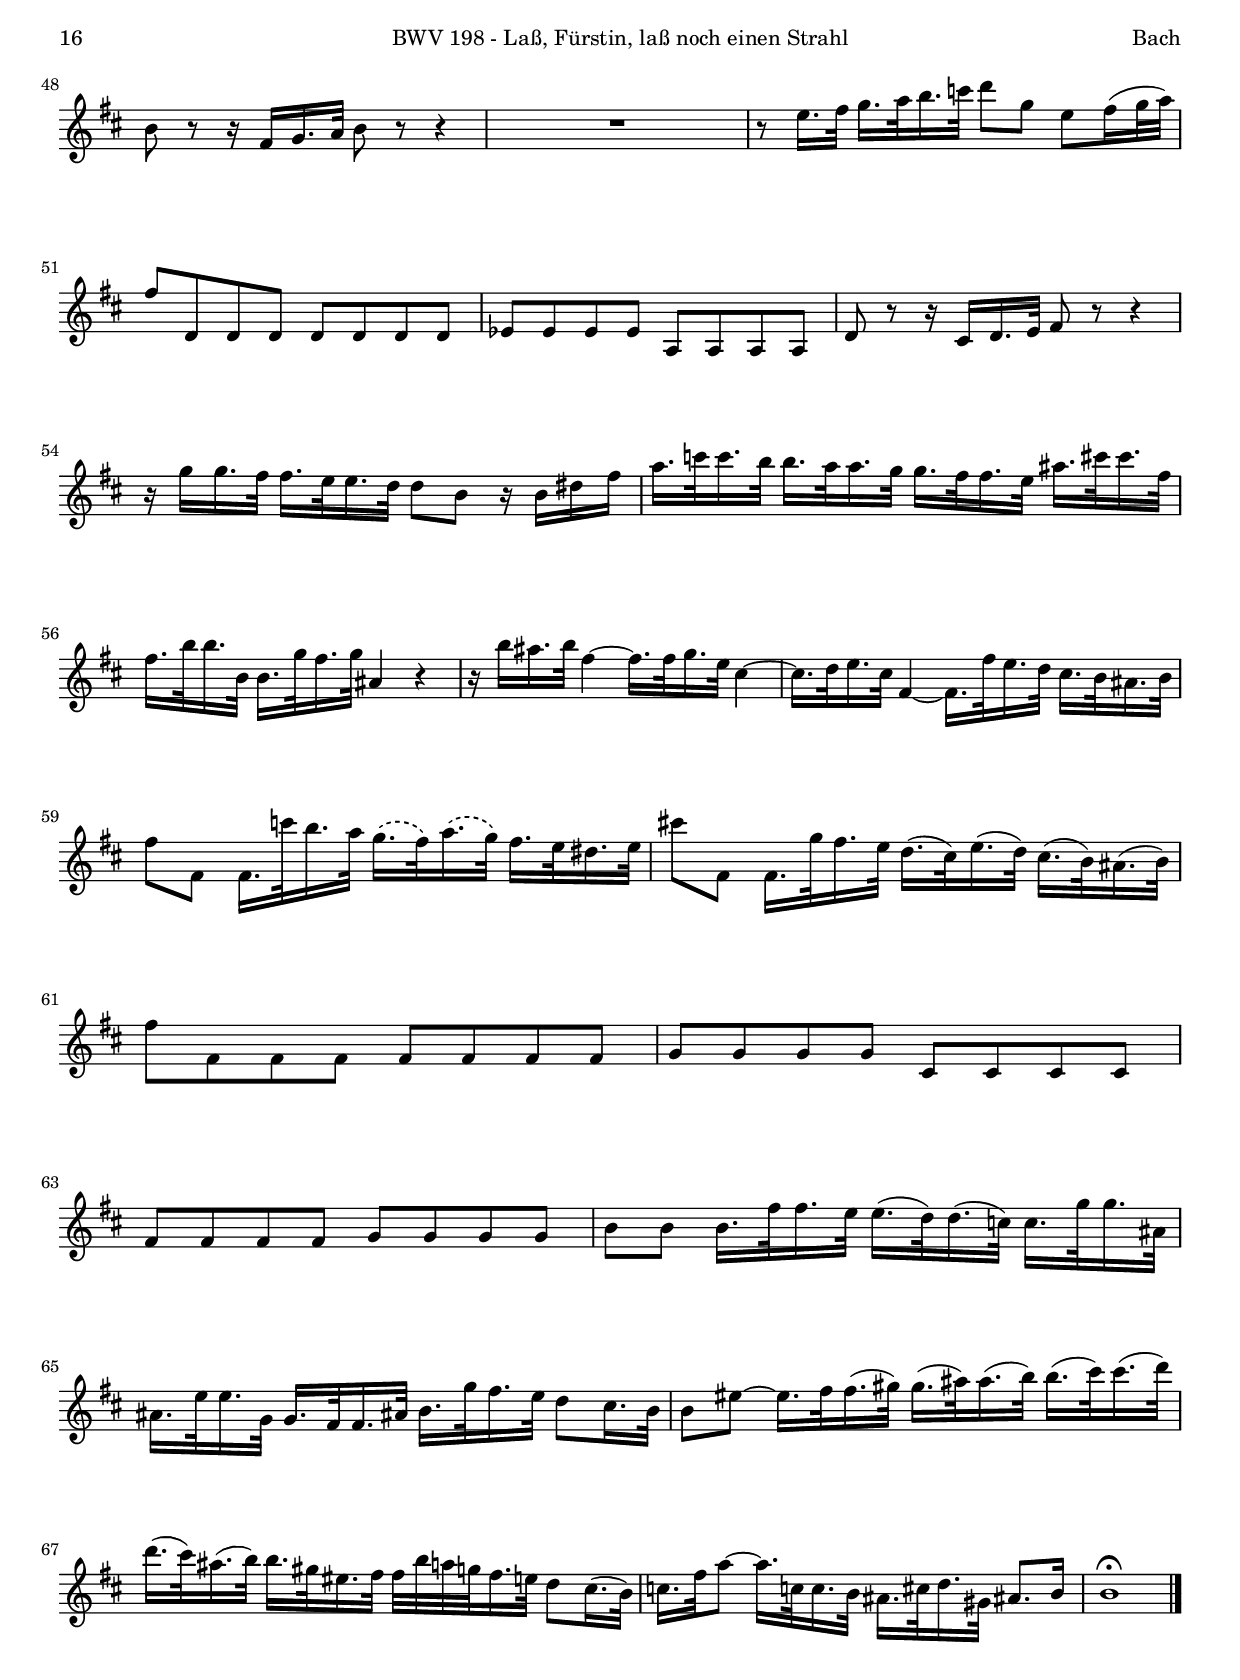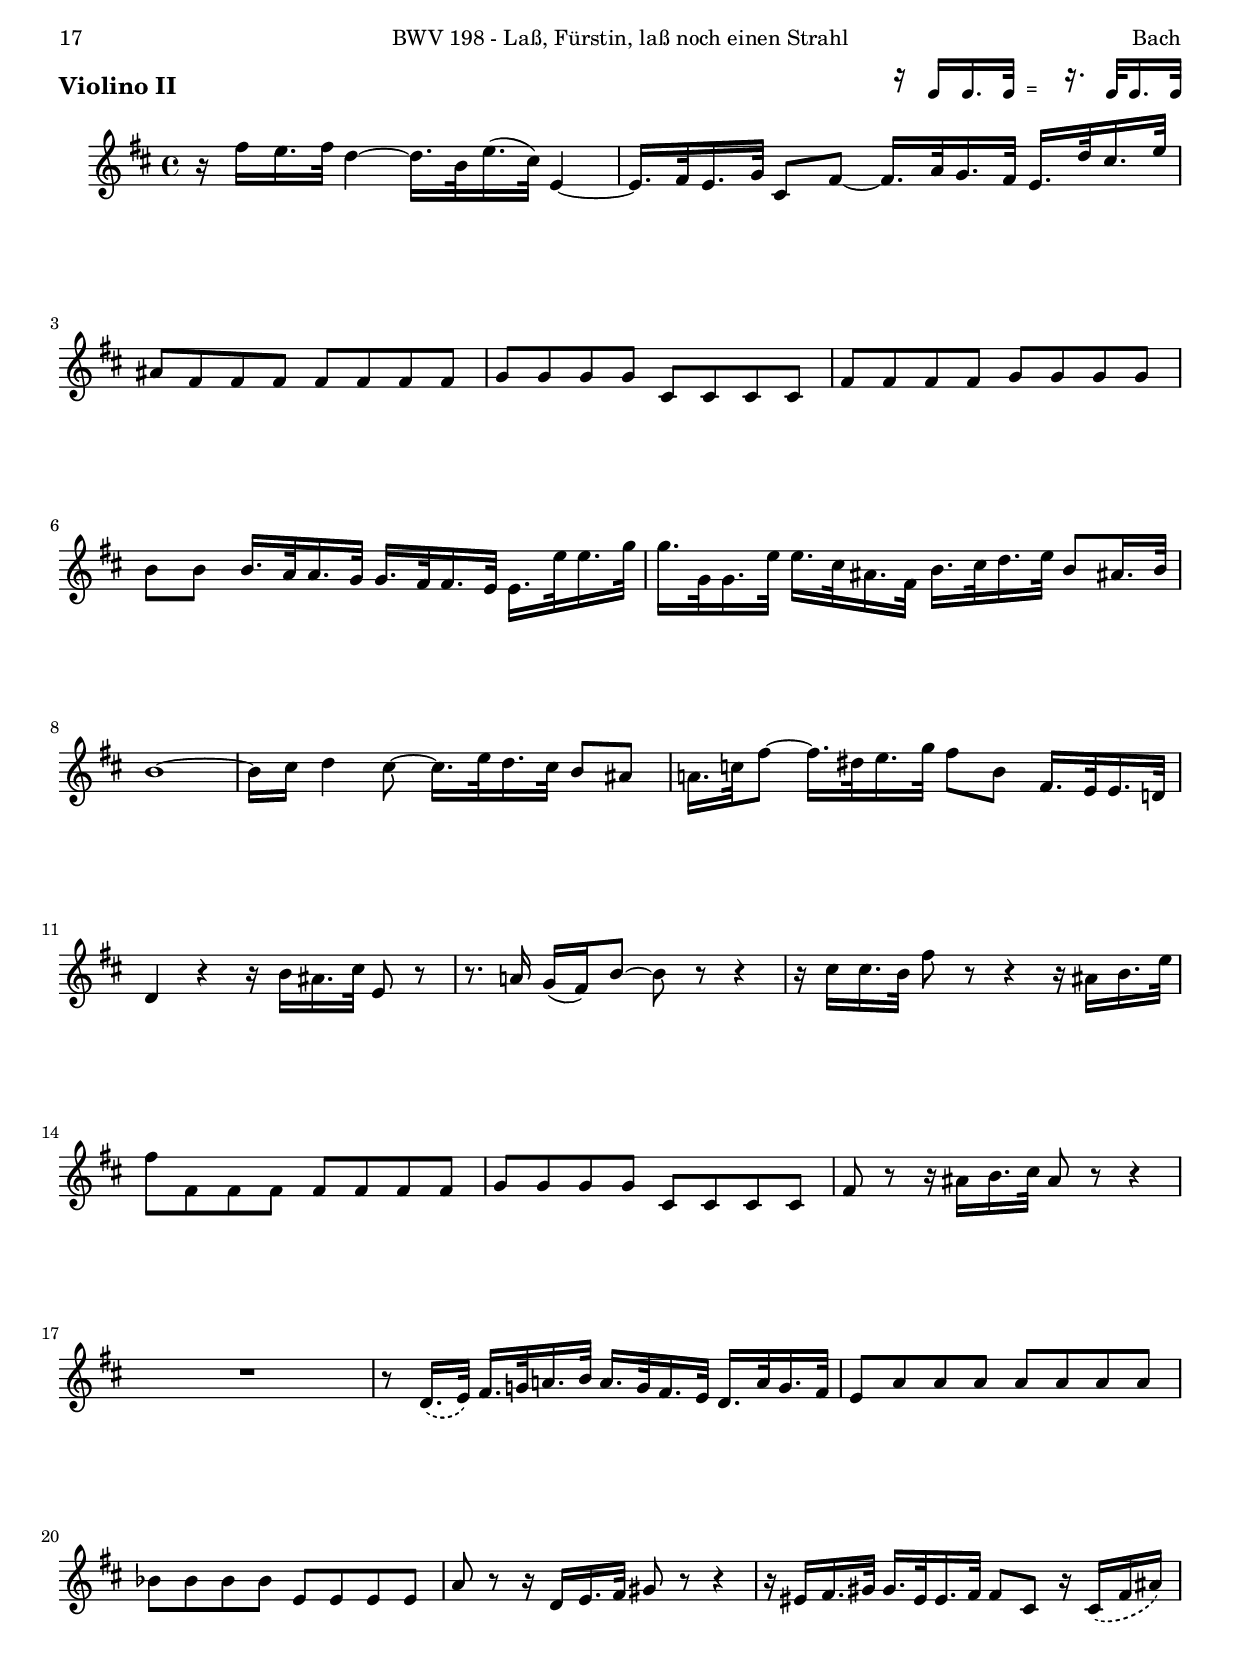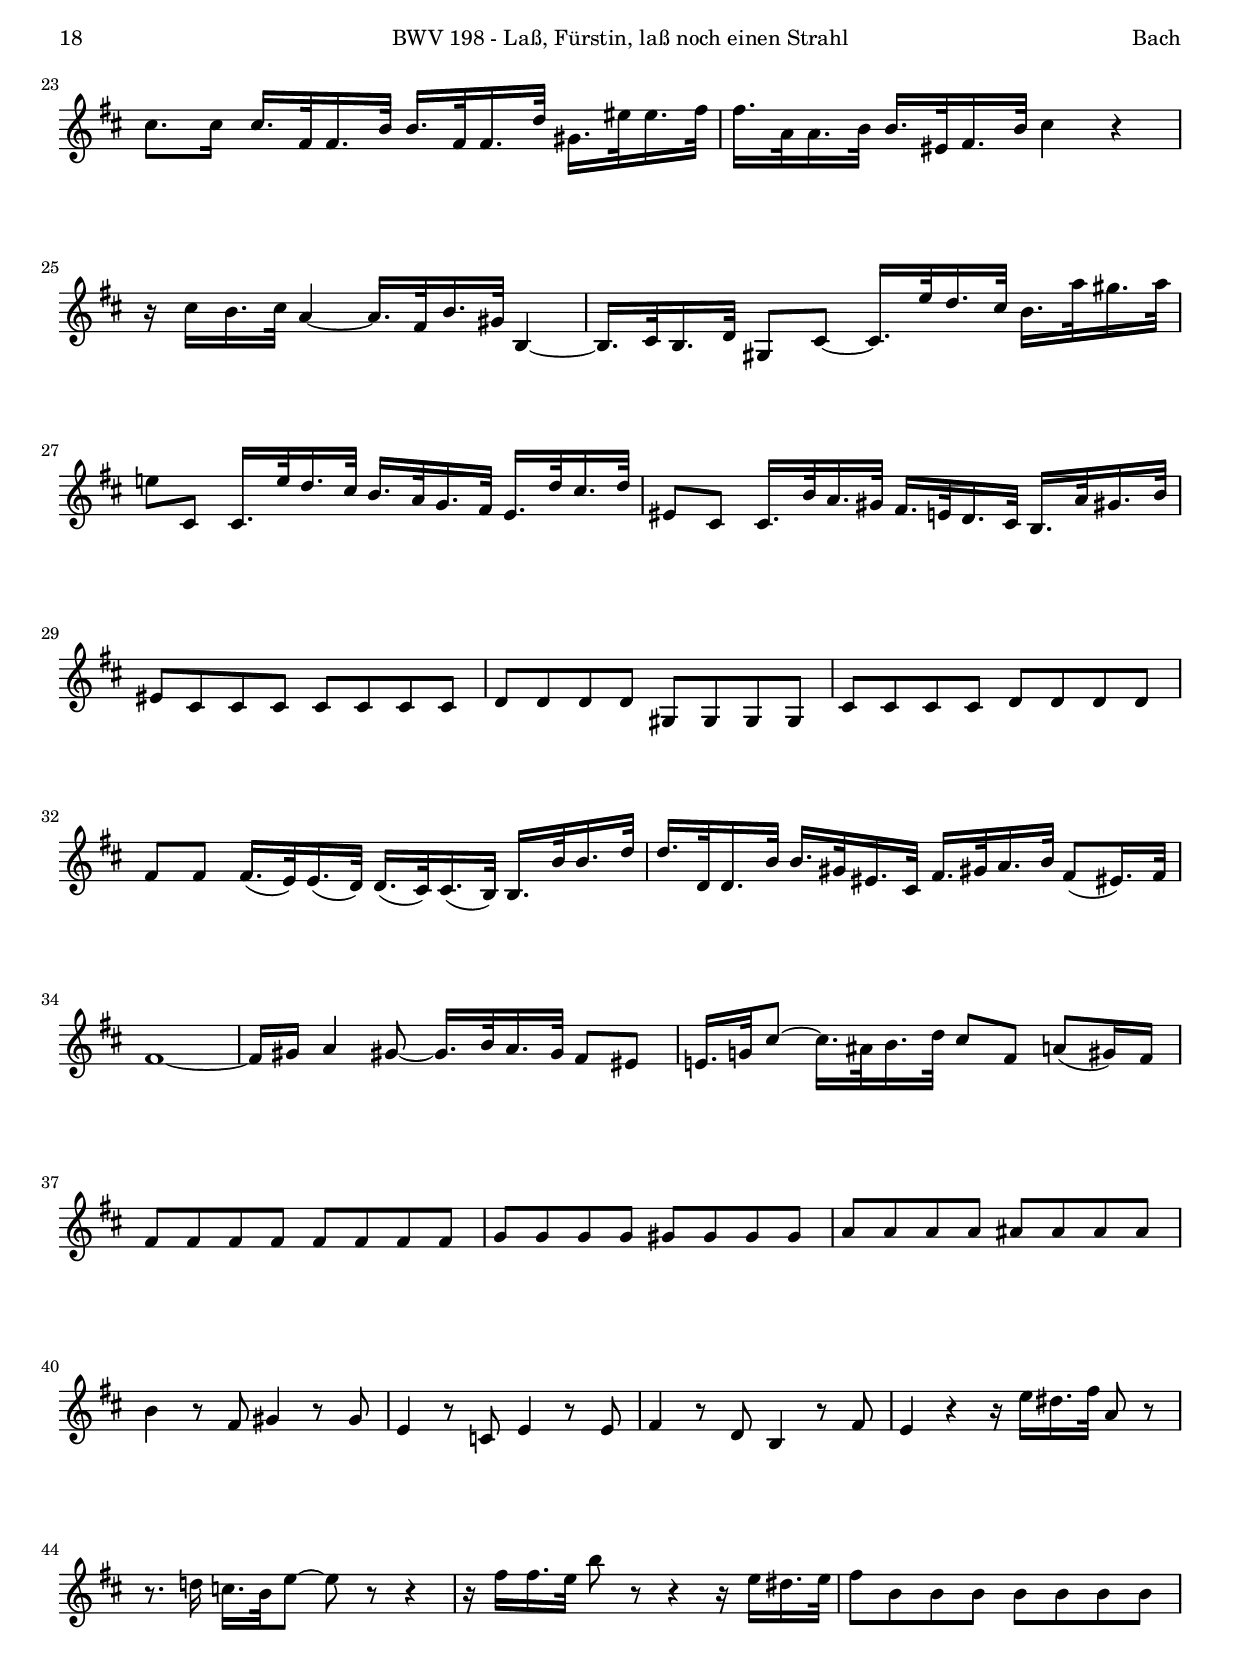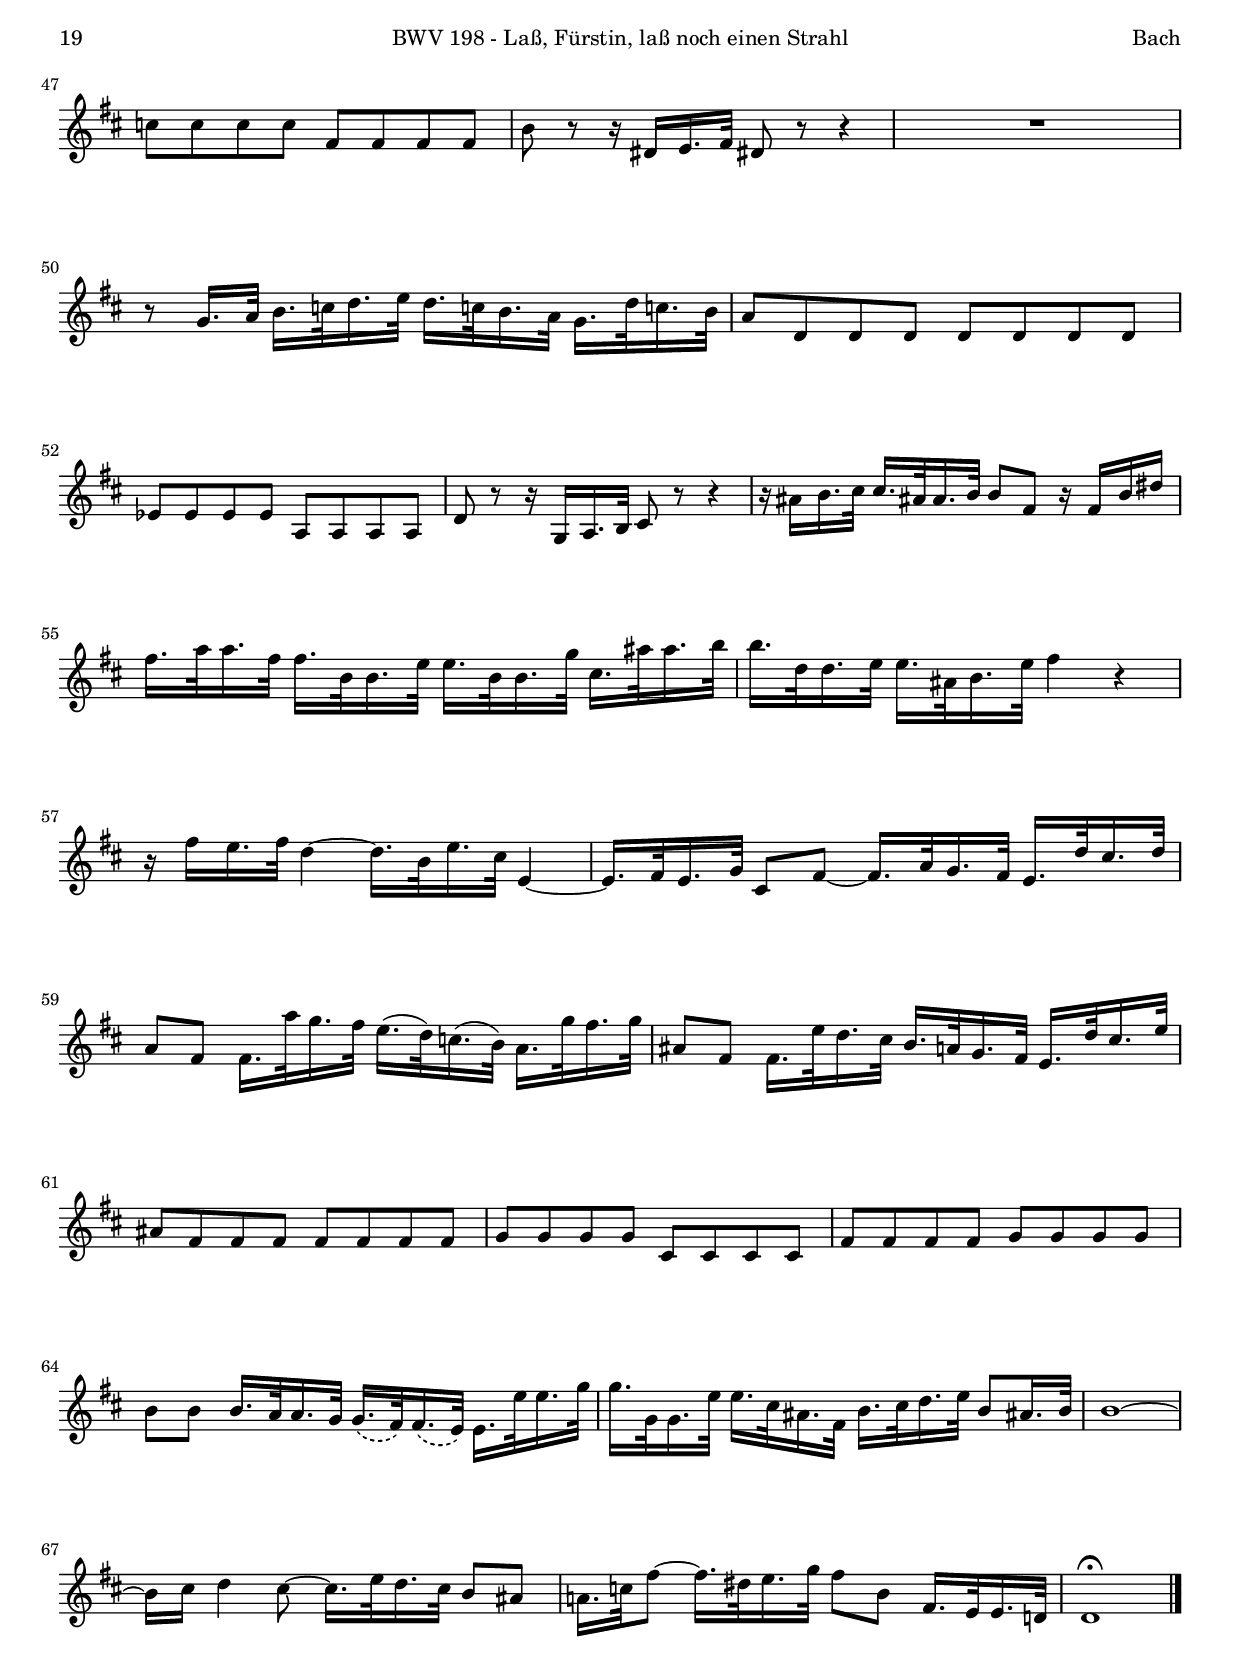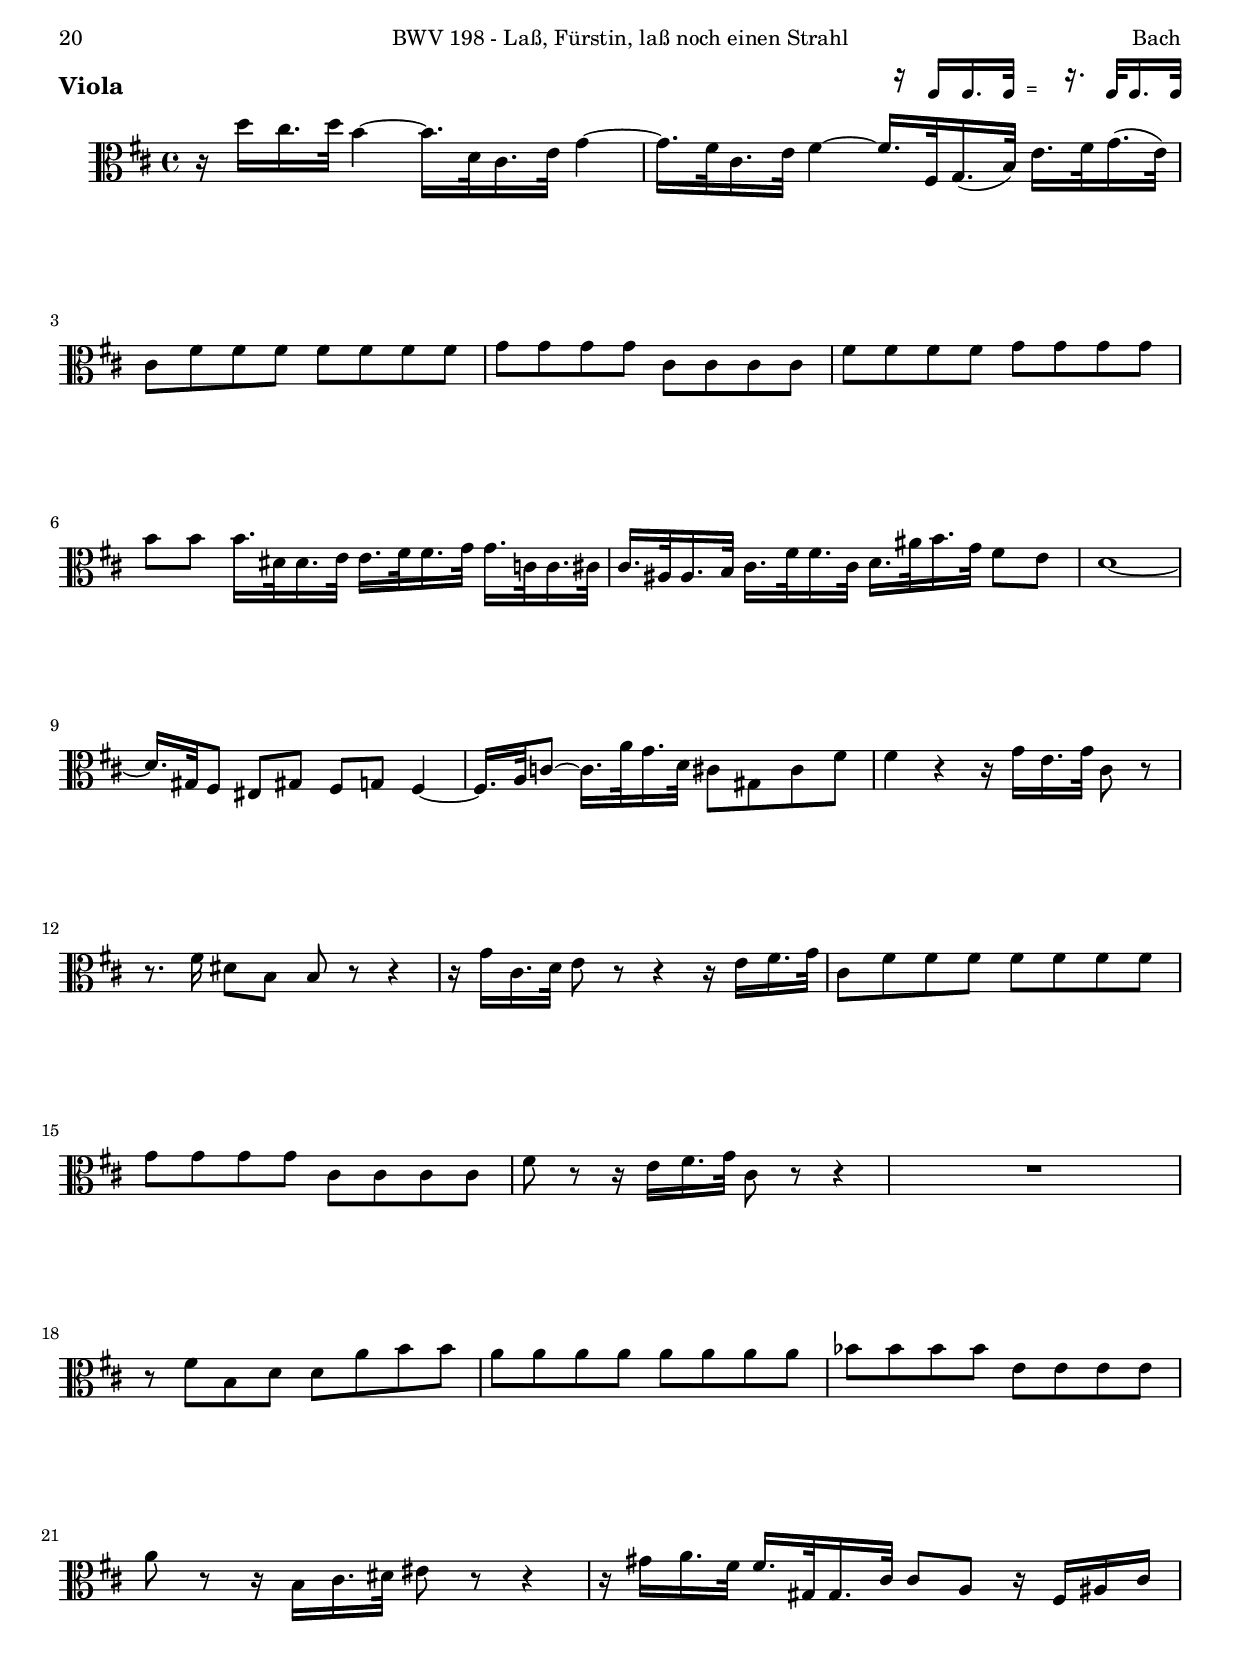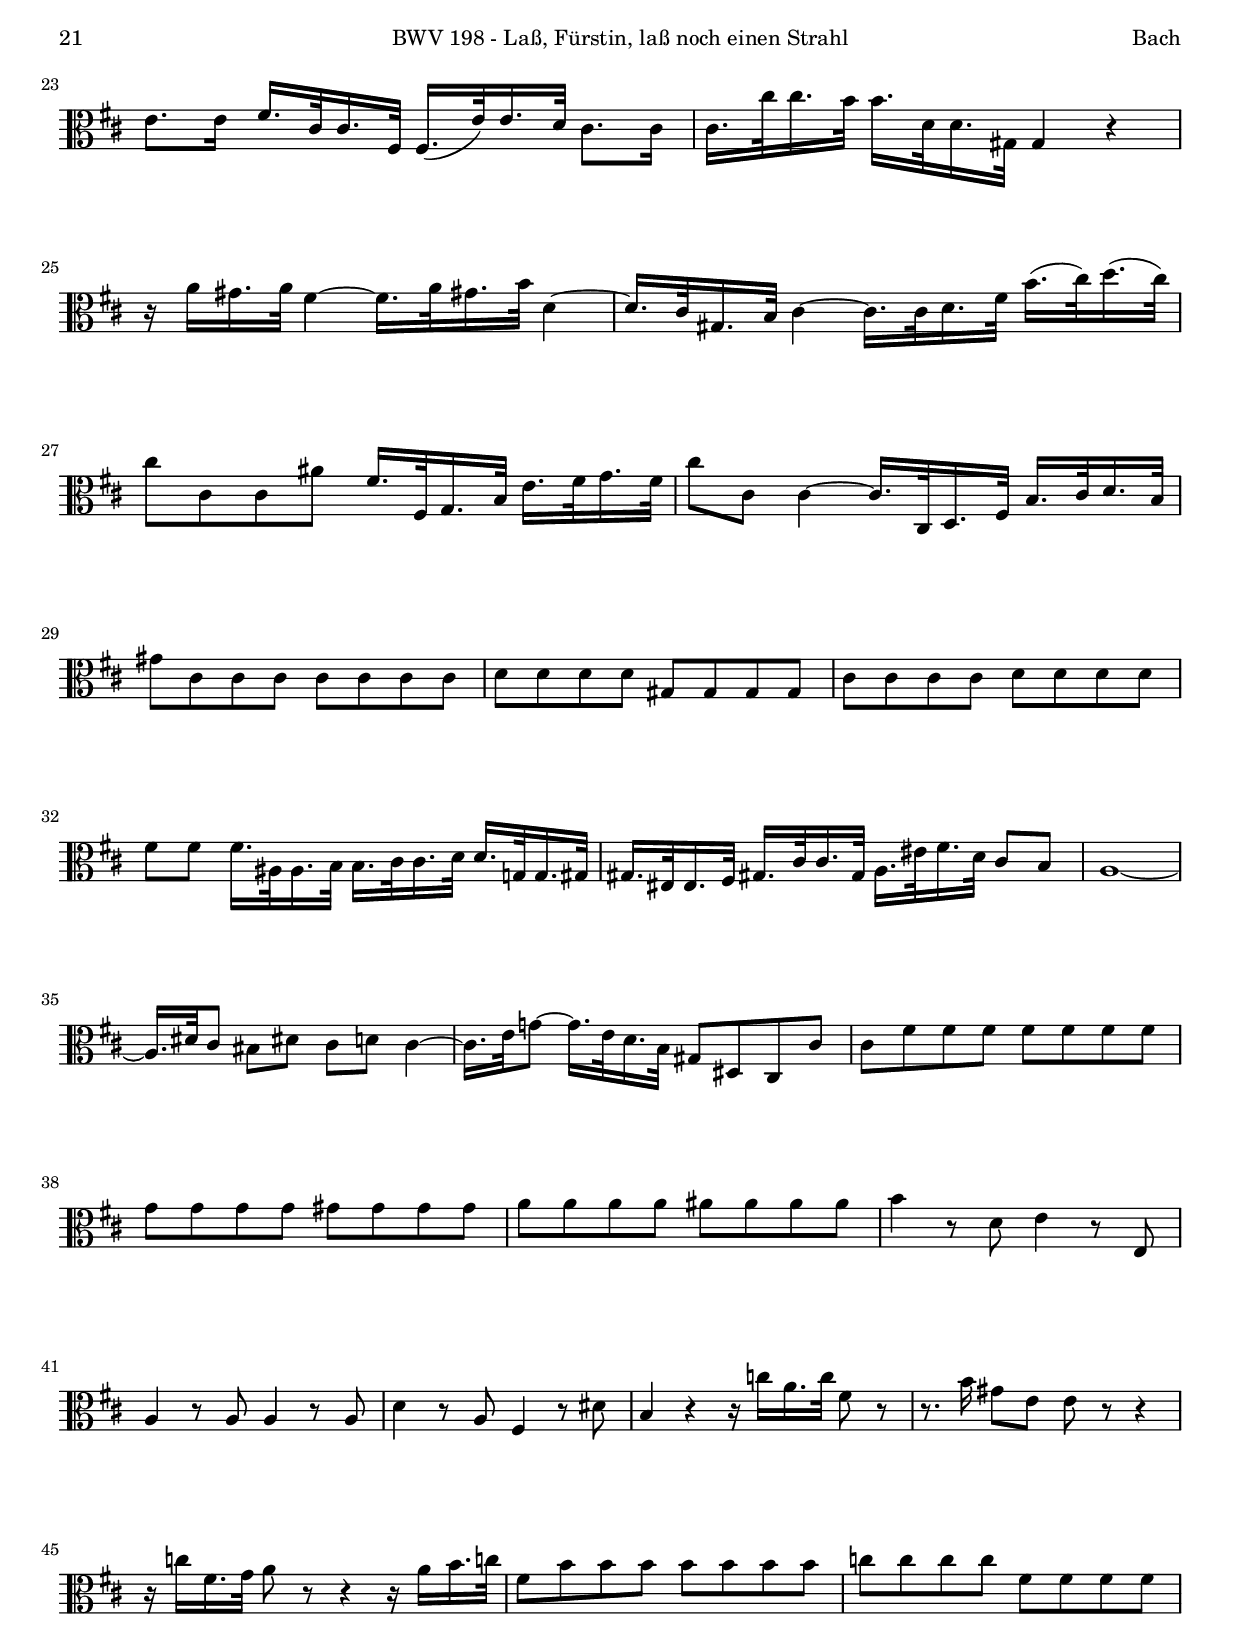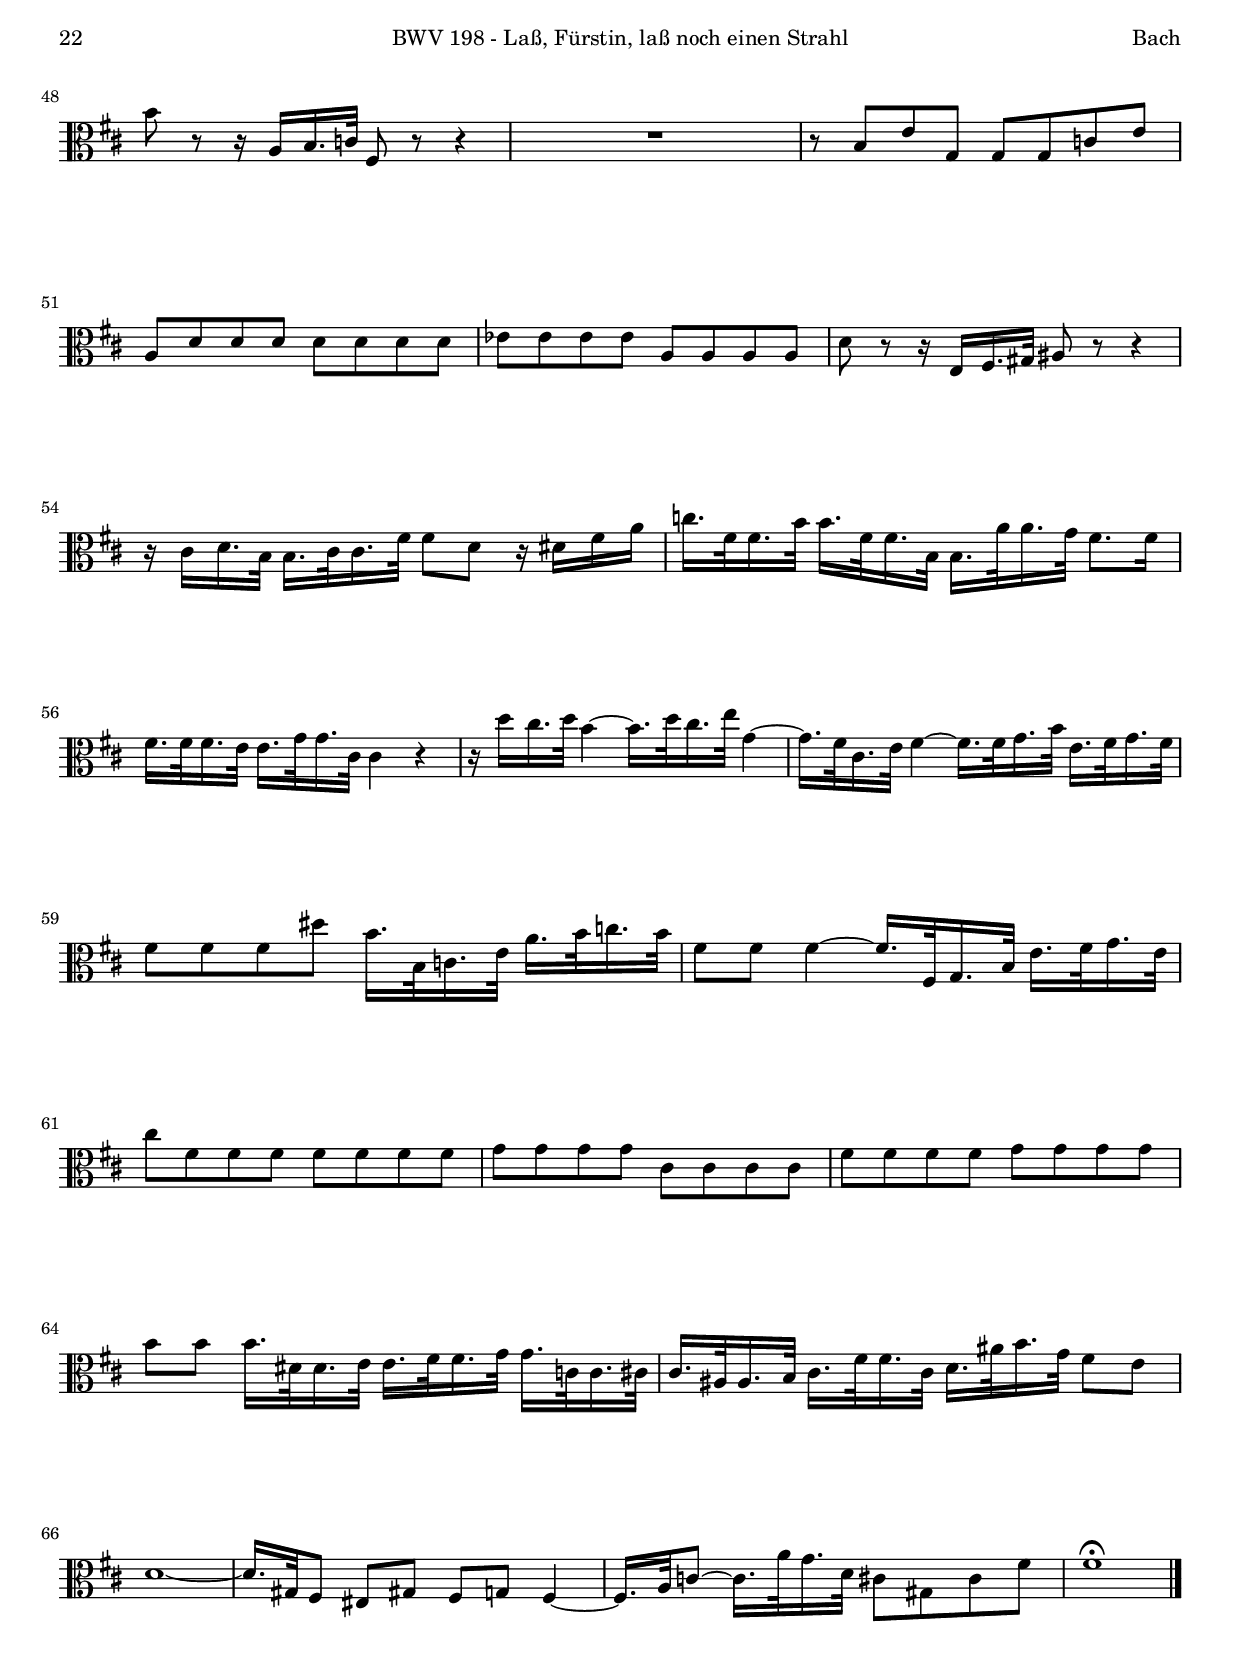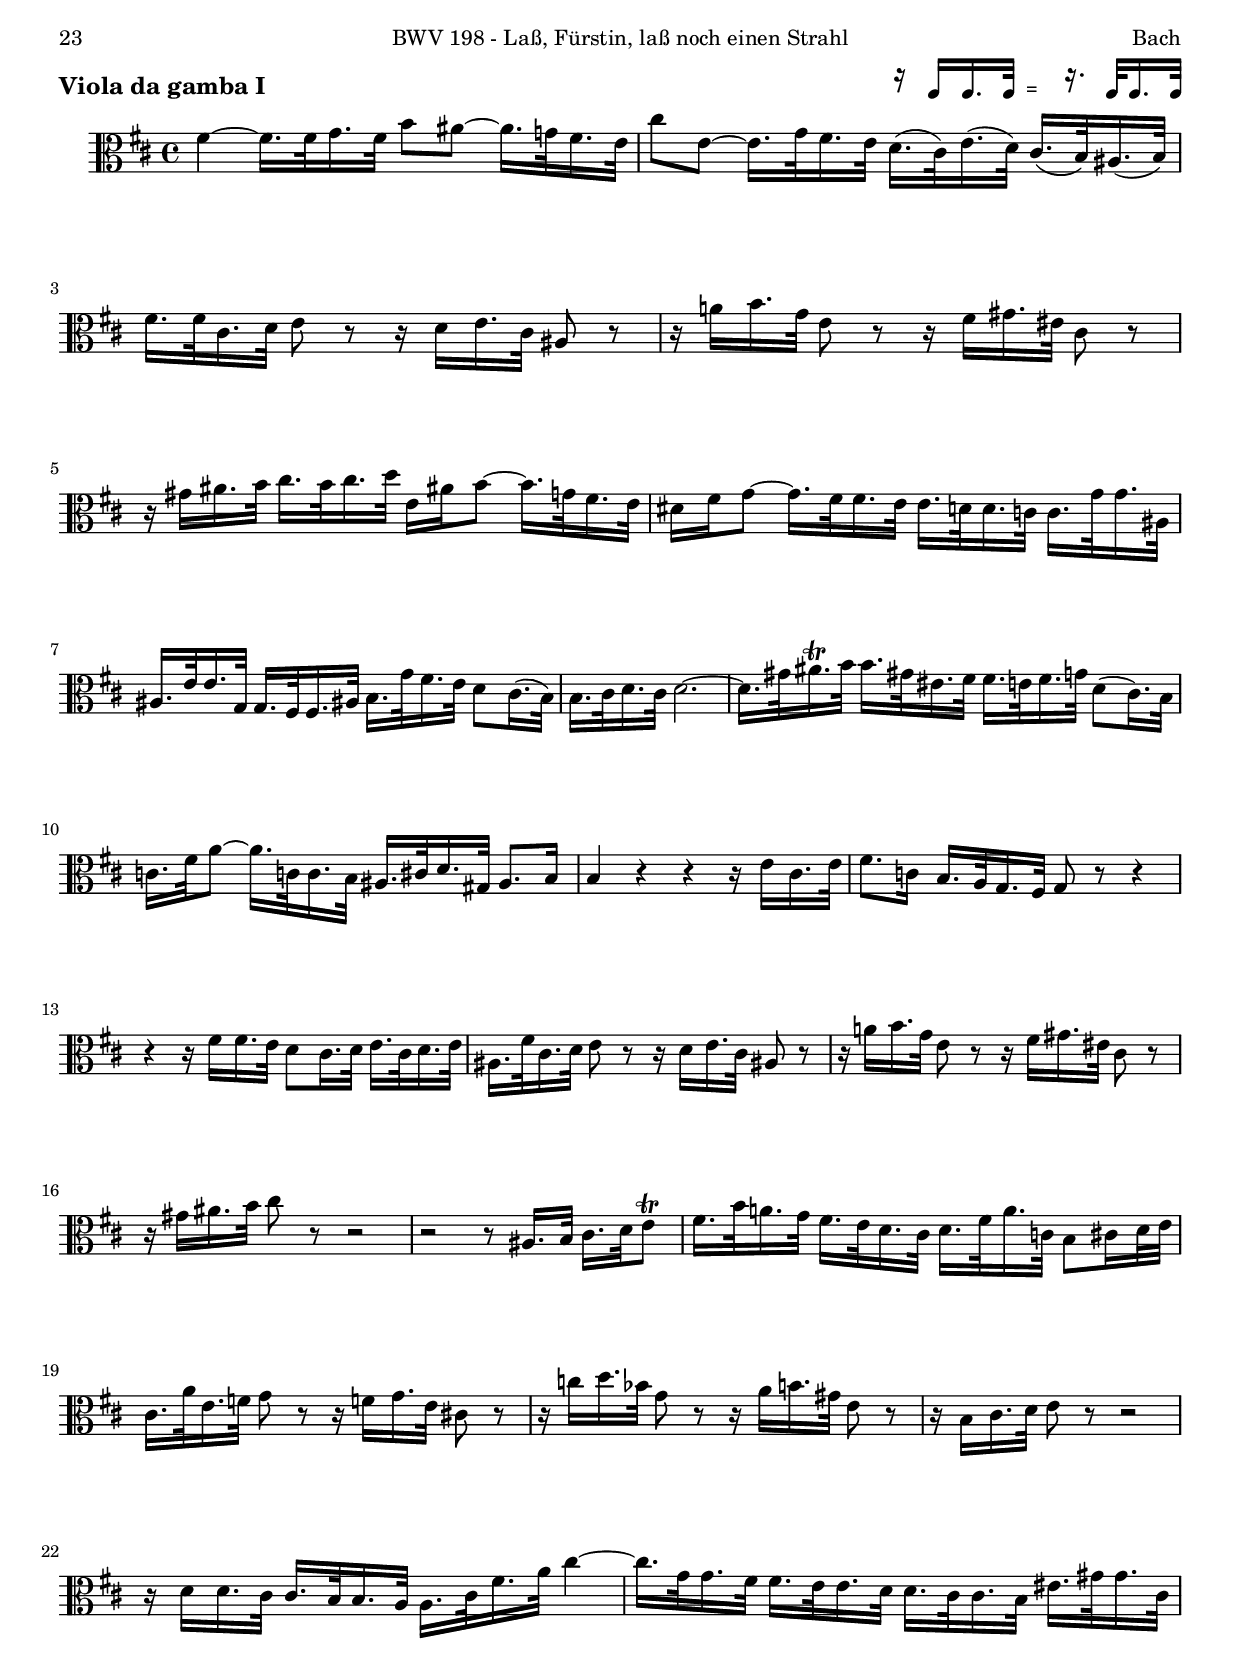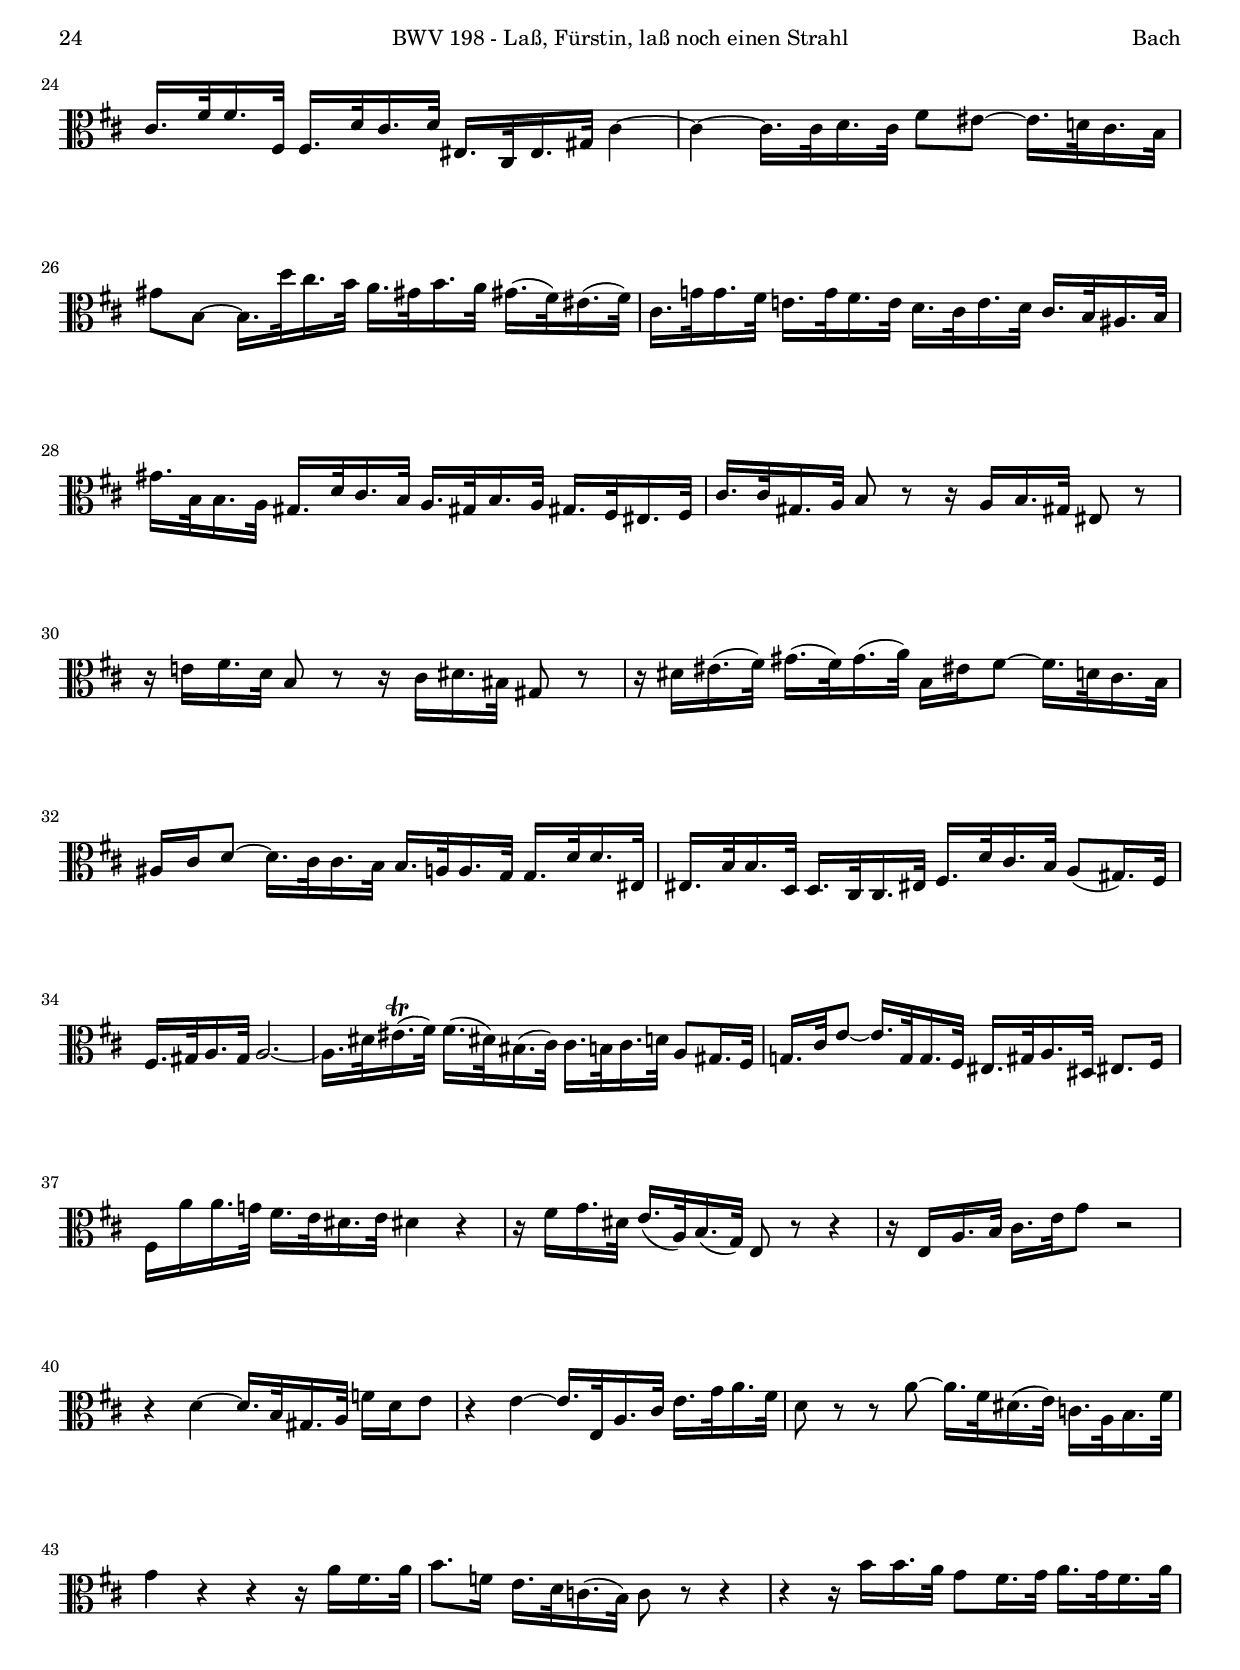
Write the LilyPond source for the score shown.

\version "2.18.0"

#(set-default-paper-size "a4")
#(set-global-staff-size 18.5)
#(ly:set-option 'point-and-click #f)
%nomobile

italicas=\override LyricText.font-shape = #'italic
rectas=\override LyricText.font-shape = #'upright
ss=\once \set suggestAccidentals = ##t
mtempo={\tempo 4 = 42 }
pfermata=\markup{"(" \musicglyph #"scripts.ufermata" ")"}
showMultiRests = { \set Staff.keepAliveInterfaces = #'( rhythmic-grob-interface multi-measure-rest-interface lyric-interface stanza-number-interface percent-repeat-interface) }
hideMultiRests = \unset Staff.keepAliveInterfaces
noados=\once \set Staff.aDueText = #""


htitle="BWV 198 - Laß, Fürstin, laß noch einen Strahl"
hcomposer="Bach"
%{
\header {
	title=\markup{\fontsize #3 "1. Laß, Fürstin, laß noch einen Strahl"}
	subtitle="Trauerode - Oda fúnebre"
        subsubtitle=\markup{\raise #3 "BWV 198" \vspace #2 }
        composer="Johann Sebastian Bach (1685-1750)"
        pdfauthor=\composer
       %opus="(-)"
	%poet=\markup{"BWV 198"}
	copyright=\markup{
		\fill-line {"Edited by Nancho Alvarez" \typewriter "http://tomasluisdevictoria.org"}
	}
%	tagline=""
}
%}
global={
  \compressFullBarRests
  \key b \minor \time 4/4 \skip 1*69 \bar "|."
}

cantus=\relative c''{
        \set autoBeaming = ##f
        R1*10
        d4 r e8 cis r4
        fis8. c!16 b[ a] g[ fis] g[ b e8] ~ e16 b[ e fis]
        g8 fis fis4 ~ fis16 b,[ ais b] e8 d16[ cis]
        ais8[ gis16 fis] fis8 r r2
        R1
        r4 cis'4 r fis8 ais,
        r8 fis16 gis ais[ b] cis[ d] e[( fis] g!4) fis16[ e]
        d16[ cis] b[ cis] d[( e fis g] a8) d, b \appoggiatura {cis16[ d]} e8
        cis8 b16[ a] r4 r2
        R1
        r4 r8 cis cis[( b]) r8 b
        d d16[ cis] cis[ b] b[ a] a8 gis16[ fis] r16 ais[ cis e]
        g!8 fis fis16[ e] e[ d] d8 cis16 b eis8. fis16
        fis8 cis b16[ gis] a[ b] eis,4 r4
        cis'4 r cis8 b r4
        d8 cis r4 a8 r16 cis b[ a] gis[ fis]
        e'8 r r4 d8 r16 fis e[ d] cis[ b]
        gis'8 r r16 d cis16. b32 a16.[ gis32] b16.[ a32] gis!16.[ fis32] eis16.[ fis32]
        eis8 dis16[ cis] r8 a' a8([ gis]) r4
        ais8[( b]) r8 b fis' fis fis16.[ dis32] e16.[ cis32]
        bis8 cis8 r8 cis gis'16 eis fis8 ~ fis16[ b,] ais[ b]
        e!16[ cis] d8 r cis b16[ a!] a[ g!] g[ d'] d[ eis,]
        eis16[ b'] b d, d16[ cis] cis[ eis!] fis[ d'] cis[ b] a8 gis16[ fis]
        fis1 ~
        fis8 eis' fis bis, cis32[ fis e d cis16.] b32 a8 gis16. fis32
        g!16.[ cis32 e8] ~ e16.[ g,32] g16.[ fis32] eis16.[ gis32] a16.[ fis32] a8 gis!16[ fis]
        fis4 r r2
        R1*5
        e'4 r4 e8 dis r4
        d!8. f16 e[ d] c[ b] c[ a e8] ~ e16 e[ a b]
        c8 b b4 ~ b16 e16[ dis e] a,[ g'] fis[ e]
        dis8[( cis16 b]) b8 r r2
        R1
        r4 dis r fis8 b,
        r2 r8 fis16 g a[ b] cis[ dis]
        e8 g,16[ a] b[ c] d![ e] d8. c!16 b16[ a] c8
        a8 g16[ fis] r4 r2
        R1
        r4 r8 d' cis16[ b cis8] r cis
        g'8 g16[ fis] fis[ e] e[ d] d8 cis16[ b] r16 fis[ b dis]
        fis8 fis fis fis e b16 b cis8. cis16
        fis,8 fis' e16[ cis] d[ e] ais,4 r
        fis'4 r4 fis8 e r4
        g8 fis r4 d8 r16 fis e16[ d] cis[ b]
        fis'8 r r4 e8 r16 g fis16[ e] dis[ e]
        ais,8 r r16 cis fis16. e32 d16.[ cis32] e16.[ d32] cis16.[ b32] ais!16.[ b32]
        ais8 g16[ fis] r8 d' d8[ cis] r4
        dis8[ e] r4 r r8 b
        b8[ ais] cis[ d] ais!16[( cis] b4) a16[ g]
        fis16[ a] g8 r b e16[ d] d[ c] c[ g'] g[ ais,]
        ais[ e'] e g,! g[ fis] fis[ ais!] b[ g'] fis[ e] d8 cis16[ b]
        b1 ~
        b8 d d cis cis16.[ e32 d16.] cis32 b8 ais16. fis32
        a!16.[ c32 fis8] ~ fis16.[ dis32] e16.[ g32] fis16.[ ais,32] b16.[ gis32] ais!8. b16
        b1^\fermata
}

altus=\relative c''{
        \set autoBeaming = ##f
        R1*10
        b4 r b8 ais r4
        a!8. a16 g[ fis] b8 e,16[ g b8] ~ b8 b
        cis4. fis,8 b8. fis16 e8 fis16[ g]
        cis,8[ b16 ais] ais8 r r2
        R1
        r4 ais'4 r ais8 fis
        r2 r8 cis16 d e[ fis] gis[ ais]
        b8 d,16[ e] fis[ g!] a![ b] a[ g] fis[ e] d8 b'
        a8 e r4 r2
        R1
        r4 r8 e gis16[( fis gis8]) r8 gis
        eis8 fis fis eis! fis cis r16 cis[ fis ais]
        cis8 cis cis cis b fis16 fis gis8. gis16
        cis8 a gis16[ eis] fis8 cis'4 r
        a4 r a8 gis r4
        gis16[ fis] gis8 r4 fis8 r16 a gis!16[ fis] eis[ fis]
        cis'8 r r4 b8 r16 d cis16[ b] ais[ b]
        eis,8 r r16 b' a16. gis32 fis16.[ e32] d16.[ cis32] b16.[ a32] b8
        cis8 cis r fis fis8[( eis]) r4
        e!8[( d)] r4 r r8 gis
        a8[ gis] eis[ fis] b16[ gis! a8] ~ a16[ fis] g[ fis]
        cis'16[ ais] b8 r g fis16[ e] e[ d] d8 d
        d8 d16 b b8 cis cis fis fis eis
        fis1 ~
        fis8 a a gis gis16.[ b32 a16.] gis32 fis8 eis16. cis32
        e!16.[ g!32 cis8] ~ cis16.[ ais32] b16.[ d32] cis16[ eis,] fis8 eis!8. cis16
        cis4 r r2
        R1*5
        g'4 r a8 fis r4
        b8. d16 c[ b] a[ b] a[ e c8] ~ c e
        fis4. b,8 e8. b'16 a8 b16[ c] 
        fis,8([ e16 dis]) dis8 r r2
        R1
        r4 fis r b8 dis,
        r8 b16 cis dis16[ e] fis[ g] a[( b] c4) b16[ a]
        g16[ fis] e[ fis] g16[( a b c] d8) g, e \appoggiatura {fis16[ g]} a8
        fis8 e16[ d] r4 r2
        R1
        r4 r8 fis fis[ e] r8 e
        ais8 b b ais! b fis r16 dis[ fis \ss a]
        c8 c16[ b] b[ a] a[ g] g8 fis16 e ais8. b16
        b8 d cis16[ ais] b[ e,] fis4 r
        d'4 r4 d8 cis r4
        cis16[ b] cis8 r4 b8 r16 d cis[ b] ais[ b]
        c8 r r4 b8 r16 b a[ g] fis[ e]
        cis'!8 r8 r16 e d16. cis32 b16.[ a32] g16.[ fis32] e16.[ d32] e8
        fis cis r b' b[ ais] r4
        a!8[ g] r8 e b' b b16.[ gis32] a16.[ fis32]
        eis8 fis r fis cis'16 ais b8 ~ b16[ e,] dis[ e]
        a![ fis] g8 r a g16[ fis] fis[ e] e8 e16[ d]
        cis8 cis16 cis cis8 cis d16[ cis] d[ e] fis8 e16[ d]
        d1 ~
        d8 ais' b eis, fis32[ b a g fis16.] e32 d8 cis16. b32
        c16.[ fis32 a8] ~ a16.[ fis32] g16.[ e32] cis8 d16[ b] fis'8. fis16
        fis1^\fermata
}

tenor=\relative c'{
        \set autoBeaming = ##f
        R1*10
        fis4 r cis8 e r4
        b8. fis16 b8 b b16[ e g8] ~ g8 e
        e4. e16[ cis] d8. fis16 g8 b,
        fis'8[ cis] cis r r2
        R1
        r4 fis4 r cis8 cis
        r2 r8 ais16 b cis[ d] e8
        fis8. g16 fis16[ e] d[ cis] d8 a' a g16[ fis]
        e8 d16[ cis] r4 r2
        R1
        r4 r8 cis gis[( cis]) r8 cis
        b8 a gis cis cis b16[ a] r fis[ ais cis]
        e8 cis fis fis fis e16 d cis8. cis16
        cis8 cis d d gis,4 r
        fis'4 r fis8 d r4
        b8 gis r4 cis8 r16 cis d[ cis] b[ cis]
        g'!8 r r4 fis8 r16 b, fis'8 e16[ d]
        cis8 r r16 fis eis16. gis32 cis,8 fis, b8 d
        gis,8 eis r8 cis' b16[( a b8]) r4
        g'!8[( fis]) r4 r r8 fis
        fis8[ eis] gis[ a] eis!16[ gis! fis8] ~ fis8 e16[ d]
        cis16[ e] d8 r e d16[ cis] cis[ b] b8 b16[ a]
        gis8 gis16 gis gis8 gis a16[ gis] a[ b] cis8 b16[ a]
        a1 ~
        a8 a fis dis' cis8. d16 cis8 cis16. cis32
        cis16.[ e32 g!8] ~ g16.[ e32] d16.[ b32] gis8 fis cis'16[ b] b[ a]
        a4 r r2
        R1*5
        b4 r4 fis'8 a, r4
        e'8. b16 e8 e e16[ c a8] ~ a8 a
        a4. g16[ fis] g8. g'16 e8 e,
        b'[ fis] fis8 r r2
        R1
        r4 b4 r4 dis8 fis
        r8 g,16 a b16[ cis] dis[ e] fis[( g] a4) g16[ fis]
        e8 d!16[ c] b16([ a g fis] g8) g g e'
        a,8 a r4 r2
        R1
        r4 r8 a cis[ fis,] r8 fis'
        e8 d cis fis fis e16[ d] r16 b[ dis fis]
        a8 fis fis b, b a16 g fis8. fis16
        fis'8 fis g g cis,4 r
        b4 r b8 g'8 r4
        e8 cis r4 fis8 r16 fis g[ fis] e[ d]
        a'8 r r4 g8 r16 e b8 a16[ g]
        fis'8 r r16 b, ais16. cis32 fis8 b, e g
        cis, ais r fis' e16[ d e8] r4
        c8[ b] r4 r r8 cis
        d8[ cis] ais[b] e16[ cis d8] ~ d16[ b] c[ b]
        fis'16[ dis] e8 r fis b,16[ a] a[ g] g8 g
        g8 g16 e e8 fis fis b b ais
        b1 ~
        b8 fis' b, cis fis,8. g!16 fis8 fis16. fis32
        fis16.[ a32 c8] ~ c16.[ a32] g16.[ b32] ais16.[ cis32] b16.[ d32] cis8. cis16
        d1^\fermata
}

bassus=\relative c'{
        \set autoBeaming = ##f
        R1*10
        b4 r cis8 cis, r4
        dis8. fis16 dis8 b e16([ e' b g] e8) g
        ais,4. ais'8 b8. a16 g8 g
        fis4 fis,8 r r2
        R1
        r4 fis'4 r e8 e
        r8 d16 e fis16[ gis] ais[ b] cis[( d] e4) d16[ cis]
        b4. a!16[ g] fis8 d g e
        a a, r4 r2
        R1
        r4 r8 a' eis4 r8 eis
        cis8 cis' cis cis, fis fis, r fis'
        ais, ais' ais ais, b d16 fis b[ d cis] b
        a!16[ gis] fis[ e] d8 d cis4 r
        fis4 r fis8 fis, r4
        eis'8 eis, r4 fis'8 r16 fis, fis'8 fis
        ais8 r r4 b8 r16 b, b'8 b
        b8 r r16 b cis16. eis,32 fis8. a16 d[ cis] d8
        cis8 cis, r cis cis'4 r
        d4 r r r8 gis, 
        cis cis cis cis d4. cis16 b
        ais8 fis b b, b'[ b b] b,
        b'16[ a] gis fis eis[ d'] cis[ b] a8 fis cis' cis,
        dis dis dis' r r cis cis cis,
        bis[ cis] dis[ gis,] a[ b] cis8 b
        ais[ ais'] b8 b,4 bis8 cis cis
        fis,4 r r2
        R1*5
        e'4 r4 fis8 fis, r4
        gis'8. gis16 gis8 e a16[( a, c e] a8) c
        dis,4. dis8 e8. d!16 c8 c
        b8[ b'] b8 r r2
        R1
        r4 b r4 a8 a,
        r2 r8 dis16 e fis16[ g] a[ b]
        e,8 b' e e, b' b, c a
        d8 d r4 r2
        R1
        r4 r8 d' ais4 r8 ais
        fis8 fis fis fis b b, r b'
        dis, dis' dis dis, e g16 b e[ g,] fis[ e]
        d![ cis] b[ a] g8 g fis4 r
        b'4 r b8 b, r4
        ais'8 ais, r4 b'8 r16 b, b'8 b
        dis8 r r4 e8 r16 e,16 e8 e
        e'8 r8 r16 e, fis16. ais32 b8. d,16 g[ fis] g8
        fis8 fis, r8 fis' fis4 r
        g4 r r r8 cis,
        fis8 fis fis fis g4. fis16 e
        dis8 b e e e[ e e] e
        e16[ d] cis b ais[ g'] fis[ e] d8 b fis' fis,
        gis gis gis' r r fis d' fis,
        eis[ fis] gis[ cis,] d[ e] fis e
        dis[ dis'] e e,4 eis8 fis8. fis16
        b,1^\fermata
}

textocantus=\lyricmode{
Laß Für -- stin laß noch ei -- nen Strahl __
aus Sa -- lems Stern -- ge -- wöl -- ben schie -- ßen
Laß Für -- stin laß noch ei -- nen Strahl __
aus Sa -- lems Stern -- ge -- wöl -- ben schie -- ßen
und sieh mit wie -- viel Trä -- nen -- güs -- sen
mit __ wie -- viel Trä -- nen -- güs -- sen
um -- rin -- gen wir dein Eh -- ren -- mal. % Ehrernmahl
Laß Für -- stin Für -- stin laß noch ei -- nen Strahl
laß noch ei -- nen Strahl
aus Sa -- lems Stern -- ge -- wöl -- ben schie -- ßen
und sieh sieh mit wie -- viel Trä -- nen -- güs -- sen
mit wie -- viel Trä -- nen -- güs -- sen
mit wie -- viel Trä -- nen -- güs -- sen
um -- rin -- gen wir dein Eh -- ren -- mal,
mit wie -- viel Trä -- nen -- güs -- sen
um -- rin -- gen wir dein Eh -- ren -- mal.

Laß Für -- stin laß noch ei -- nen Strahl __
aus __ Sa -- lems Stern -- ge -- wöl -- ben schie -- ßen
Laß Für -- stin laß noch ei -- nen Strahl
aus Sa -- lems Stern -- ge -- wöl -- ben schie -- ßen
und sieh mit wie -- viel Trä -- nen -- güs -- sen
mit __ wie -- viel Trä -- nen -- güs -- sen
um -- rin -- gen wir dein Eh -- ren -- mal.
Laß Für -- stin Für -- stin laß noch ei -- nen Strahl
laß noch ei -- nen Strahl
aus Sa -- lems Stern -- ge -- wöl -- ben schie -- ßen
und sieh sieh mit wie -- viel Trä -- nen -- güs -- sen
mit wie -- viel Trä -- nen -- güs -- sen
um -- rin -- gen wir dein Eh -- ren -- mal,
mit wie -- viel Trä -- nen -- güs -- sen
um -- rin -- gen wir dein Eh -- ren -- mal.
}

textoaltus=\lyricmode{
Laß Für -- stin laß noch ei -- nen Strahl __
aus Sa -- lems Stern -- ge -- wöl -- ben schie -- ßen
Laß Für -- stin laß noch ei -- nen Strahl
aus Sa -- lems Stern -- ge -- wöl -- ben schie -- ßen
und sieh mit wie -- viel Trä -- nen -- güs -- sen
mit __ wie -- viel Trä -- nen -- güs -- sen
um -- rin -- gen wir dein Eh -- ren -- mal.
Laß Für -- stin Für -- stin laß noch ei -- nen Strahl
laß noch ei -- nen Strahl
aus Sa -- lems Stern -- ge -- wöl -- ben schie -- ßen
und sieh sieh mit wie -- viel Trä -- nen -- güs -- sen
mit wie -- viel Trä -- nen -- güs -- sen
um -- rin -- gen wir dein Eh -- ren -- mal,
mit wie -- viel Trä -- nen -- güs -- sen
um -- rin -- gen wir dein Eh -- ren -- mal.

Laß Für -- stin laß noch ei -- nen Strahl __
aus Sa -- lems Stern -- ge -- wöl -- ben schie -- ßen
Laß Für -- stin laß noch ei -- nen Strahl __
aus Sa -- lems Stern -- ge -- wöl -- ben schie -- ßen
und sieh mit wie -- viel Trä -- nen -- güs -- sen
mit __ wie -- viel Trä -- nen -- güs -- sen
um -- rin -- gen wir dein Eh -- ren -- mal.
Laß Für -- stin Für -- stin laß noch ei -- nen Strahl
laß noch ei -- nen Strahl
aus Sa -- lems Stern -- ge -- wöl -- ben schie -- ßen
und sieh sieh mit wie -- viel Trä -- nen -- güs -- sen
mit wie -- viel Trä -- nen -- güs -- sen
mit wie -- viel Trä -- nen -- güs -- sen
um -- rin -- gen wir dein Eh -- ren -- mal,
mit wie -- viel Trä -- nen -- güs -- sen
um -- rin -- gen wir dein Eh -- ren -- mal.
}

textotenor=\lyricmode{
Laß Für -- stin laß noch ei -- nen Strahl __
aus Sa -- lems Stern -- ge -- wöl -- ben schie -- ßen
Laß Für -- stin laß noch ei -- nen Strahl
aus Sa -- lems Stern -- ge -- wöl -- ben schie -- ßen
und sieh mit wie -- viel Trä -- nen -- güs -- sen
mit __ wie -- viel Trä -- nen -- güs -- sen
um -- rin -- gen wir dein Eh -- ren -- mal.
Laß Für -- stin Für -- stin laß noch ei -- nen Strahl
laß noch ei -- nen Strahl
aus Sa -- lems Stern -- ge -- wöl -- ben schie -- ßen
und sieh sieh mit wie -- viel Trä -- nen -- güs -- sen
mit wie -- viel Trä -- nen -- güs -- sen
um -- rin -- gen wir dein Eh -- ren -- mal,
mit wie -- viel Trä -- nen -- güs -- sen
um -- rin -- gen wir dein Eh -- ren -- mal.

Laß Für -- stin laß noch ei -- nen Strahl __
aus Sa -- lems Stern -- ge -- wöl -- ben schie -- ßen
Laß Für -- stin laß noch ei -- nen Strahl __
aus Sa -- lems Stern -- ge -- wöl -- ben schie -- ßen
und sieh mit wie -- viel Trä -- nen -- güs -- sen
mit __ wie -- viel Trä -- nen -- güs -- sen
um -- rin -- gen wir dein Eh -- ren -- mal.
Laß Für -- stin Für -- stin laß noch ei -- nen Strahl
laß noch ei -- nen Strahl
aus Sa -- lems Stern -- ge -- wöl -- ben schie -- ßen
und sieh sieh mit wie -- viel Trä -- nen -- güs -- sen
mit wie -- viel Trä -- nen -- güs -- sen
um -- rin -- gen wir dein Eh -- ren -- mal,
mit wie -- viel Trä -- nen -- güs -- sen
um -- rin -- gen wir dein Eh -- ren -- mal.
}

textobassus=\lyricmode{
Laß Für -- stin laß noch ei -- nen Strahl __
aus Sa -- lems Stern -- ge -- wöl -- ben schie -- ßen
Laß Für -- stin laß noch ei -- nen Strahl __
aus Sa -- lems Stern -- ge -- wöl -- ben schie -- ßen
und sieh mit wie -- viel Trä -- nen -- güs -- sen
mit wie -- viel Trä -- nen -- güs -- sen
um -- rin -- gen wir dein Eh -- ren -- mal.
Laß Für -- stin Für -- stin laß noch ei -- nen Strahl
laß noch ei -- nen Strahl
aus Sa -- lems Stern -- ge -- wöl -- ben schie -- ßen
und sieh sieh mit wie -- viel Trä -- nen -- güs -- sen,
und sieh mit wie -- viel Trä -- nen -- güs -- sen
um -- rin -- gen wir dein Eh -- ren -- mal,
und sieh
mit wie -- viel Trä -- nen -- güs -- sen
um -- rin -- gen wir dein Eh -- ren -- mal.

Laß Für -- stin laß noch ei -- nen Strahl __
aus Sa -- lems Stern -- ge -- wöl -- ben schie -- ßen
Laß Für -- stin laß noch ei -- nen Strahl
aus Sa -- lems Stern -- ge -- wöl -- ben schie -- ßen
und sieh mit wie -- viel Trä -- nen -- güs -- sen
mit wie -- viel Trä -- nen -- güs -- sen
um -- rin -- gen wir dein Eh -- ren -- mal.
Laß Für -- stin Für -- stin laß noch ei -- nen Strahl
laß noch ei -- nen Strahl
aus Sa -- lems Stern -- ge -- wöl -- ben schie -- ßen
und sieh sieh mit wie -- viel Trä -- nen -- güs -- sen,
und sieh 
mit wie -- viel Trä -- nen -- güs -- sen
um -- rin -- gen wir dein Eh -- ren -- mal,
und sieh
mit wie -- viel Trä -- nen -- güs -- sen
um -- rin -- gen wir dein Eh -- ren -- mal.
}


flautauno = \relative c'' {
  d4 r16 d cis16. d32 fis,8 e ~ e16. e'32 d16. e32
  g,8 fis ~ fis16. g'32 fis16. e32 d16. cis32 e16.( d32) cis16. b32 ais16. b32
  fis'4 r16 ais b16. g32 g8 fis ~ fis16. b32 c16. a32
  dis,8 e ~ e16. fis32 g16. e32 d8 cis ~ cis16. cis'32 d!16. b32
  eis,8 fis ~ fis16. d'32 cis16. b32 cis16 ais b8 ~ b16. e,32 dis16. e32
  a!16 fis g8 ~ g16. fis32 fis16. e32 e16. d32 d16. c32 c16. g'32 g16. ais,32
  ais16. e'32 e16. g,32 g16. fis32 fis16. ais!32 b16. g'32 fis16. e32 d8 cis16. b32
  b8 eis ~ eis16. fis32 fis16. gis32 gis16. ais32 ais16. b32 b16. cis32 cis16. d32
  d16. cis32 ais16.^\trill b32 b16. gis32 eis16.^\trill fis32 fis b a g fis16. e32 d8( cis16.) b32
  c16. fis32 a8 ~ a16. c,!32 c16. b32 ais16. cis32 d16. gis,32
  ais8. b16
  b16. b'32 ais16. b32 fis8 r r2
  r16 fis a,16. c32 b16. a32 g16. fis32 g16. b'32 b16. a32 g8 r
  r2 r16 fis g16. fis32 e16. cis32 d16. e32
  ais,4 r16 ais' b16. g!32 g8 fis ~ fis16. b32 c16. a32
  dis,8 e ~ e16. fis32 g16. e32 d8 cis ~ cis16. cis'32 d16. b32
  eis,8 fis r4 r r16 cis' d16. e!32
  fis2 e
  d8 b,16. cis32 d16. e32 fis16. g32 a8 d, b cis16( d32 e)
  cis8 b16 a r16 cis' d16. bes32 bes8 a ~ a16. d32 ees16. c32
  fis,8 g ~ g16. a32 bes16. g32 f8 e ~ e16. e32 f!16. d32
  gis8( a) r4 r4 r16 a b16. cis32
  d16. d,32 d16. cis32 cis16. b32 b16. a32 a16. fis32 a16. cis32 e4 ~
  e16. g32 g16. fis32 fis16. e32 e16. d32 d16. cis32 cis16. b32 eis16. gis32 gis16. cis,32
  cis16. fis32 fis16. fis,32 fis16. d'32 cis16. d32 eis,16. gis32 cis16. eis32 gis16. b32 a16. gis32
  a4 ~ a16 a gis16. a32 cis,8 b ~ b16. b'32 a16. b32
  d,8 cis ~ cis16. d'32 cis16. b32 a16. gis32 b16. a32 gis!16. fis32 eis16. fis32
  e'!4 ~ e16. g,!32 fis16. e32 d16. cis32 e16. d32 cis16. b32 ais16. b32
  gis'4 ~ gis16. d32 cis16. b32 a16. gis32 b16. a32 gis!16. fis32 eis16. fis32
  cis'4 r4 d8 cis r4
  ais8 b r4 a8 gis r4
  bis8 cis r4 r16 b' a16. gis32 a8 r
  r16 e d16. cis32 d16. cis32 cis16. b32 b16. a32 a16. g!32 g16. d'32 d16. eis,32
  eis16. b'32 b8 ~ b8. eis,!16
  fis16. d'32 cis16. b32 a8 gis16. fis32
  fis8 bis ~ bis16. cis32 cis16. dis32 dis16. eis32 eis16. fis32 fis16. gis32 gis16. a32
  a16. gis32 eis16.^\trill fis32 fis16. dis32 bis16.^\trill cis32 cis fis e d cis16. b32 a8( gis16.^\trill) fis32
  g!16. cis32 e8 ~ e16. g,32 g16. fis32 eis16. gis32 a16. dis,32 eis!8. fis16
  fis4 a' ~ a16. fis32 dis16. e32 c16 a b8
  r4 b' ~ b16. b,32 e16. gis32 b16. d32 e16. cis32
  a8 r r e' ~ e16. cis32 ais16. b32 g!16. e32 fis16. cis'32
  d8. ais16 b16. fis32 d16. b32 gis'8 r r4
  r16 b c16. gis32 a16. d,32 e16. c32 a8 r r4
  r16 a d16. e32 fis16. a32 c8 r2
  r16 e dis16. e32 b8 r r2
  r16 b d,16. f32 e16. d32 c16. b32 c16. e'32 e16. d32 c8 r
  r2 r16 b c16. b32 a16. g32 fis16. a32
  dis,4 r4 c8 b r4
  gis8 a r4 g8 fis r4
  ais8 b r4 r r16 fis' g16. a!32
  b2 a
  g16. fis32 e16. fis32 g16. a32 b16. c32 d8 g, e fis16 g32 a
  fis8 e16 d r4 ees8( d) r4
  \phrasingSlurDashed
  b8( c) r4 bes8\( a\) r4
  cis!8( d) r4 r r16 d e16. fis32
  g8. fis16 fis16. e32 e16. d32 d16. b32 d16. fis32 a4 ~
  a16. c32 c16. b32 b16. a32 a16. g32 g16. fis32 fis16. e32 ais16. cis32 cis16. fis,32
  fis16. b32 b16. b,32 b16. g'32 fis16. g32 ais,16. cis32 fis16. ais32 cis16. e,32 d16. cis32
  d4 ~ d16 d cis16. d32 fis,8 e ~ e16. e'32 d16. e32
  g,8 fis ~ fis16. g'32 fis16. e32 d16. cis32 e16. d32 cis16.( b32) ais16. b32
  a'!4 ~ a16.( c32) b16.( a32) g16.( fis32) a16.( g32) fis16. e32 dis16. e32
  cis'!4 ~ cis16.( g32) fis16.( e32) d16.( cis32) e16.( d32) cis16.( b32) ais16.( b32)
  fis'4 r16 ais b16. g32 g8 fis ~ fis16. b32 c16. a32
  dis,8 e ~ e16. fis32( g16. e32) d8 cis ~ cis16. cis'32 d16.( b32) % ligaduras sic
  eis,8 fis ~ fis16. d'32 cis16. b32 cis16 ais b8 ~ b16. e,32 dis16. e32
  a!16 fis g8 ~ g16. fis32 fis16. e32 e16. d32 d16. c32 c16. g'32 g16. ais,32
  ais16. e'32 e16. g,32 g16. fis32 fis16. ais!32 b16. g'32 fis16. e32 d8 cis16. b32
  b8 eis ~ eis16. fis32 fis16.( gis32) gis16.( ais32) ais16.( b32) b16.( cis32) cis16.( d32)
  d16.( cis32) ais16.( b32) b16.( gis32) eis16.( fis32) fis( b a g fis16.) e32 d8 cis16.( b32)
  c16. fis32 a8 ~ a16. c,!32 c16. b32 ais16. cis32 d16. gis,32 ais!8. b16
  b1^\fermata
}

flautados = \relative c''{
  b4 r16 b ais16. b32 d,8 e ~ e16. cis'32 b16. cis32
  e,8 fis ~ fis16. e'32 d16. cis32 b16. a32 g16. fis32 e16. d'32 cis16. e32
  ais,4 r16 cis d16. b32 b8 ais! ~ ais16. dis32 e16. c32
  a!8 g ~ g16. a32 b16. g32 fis8 eis ~ eis16. eis'32 fis16. d32
  b8 ais ~ ais16. fis'32 e!16. d32 e16 cis d8 ~ d16. b32 c16. b32
  fis'16 dis e8 ~ e16. a,32 a16. g32 g16. fis32 fis16. e32 e16. e'32 e16. g32
  g16. g,32 g16. e'32 e16. cis32 ais16. fis32 b16. cis32 d16. e32 b8 ais!16. b32
  b1 ~
  b16 cis d4 cis8 ~ cis16. e32 d16. cis32 b8 ais
  a!16. c32 fis8 ~ fis16. dis32 e16. g32 fis8 b, fis16. e32 e16. d!32
  d16. d'32 cis16. d32 d8 r r2
  r16 a fis16. a32 g16 fis b8 ~ b16. g'32 g16. fis32 e8 r
  r2 r16 d e16.( d32) cis16. ais32 b16. e32
  fis4 r16 cis d16. b32 b8 ais ~ ais16. dis32 e16. c32
  a!8 g ~ g16. a32 b16. g32 fis8 eis ~ eis16. eis'32 fis16. d32
  b8 ais r4 r r16 ais' b16. cis32
  d2 ais
  b8 a!16. g32 fis16. e32 d16. cis32 d8 a ~ a g16 fis
  e4 r16 e' f16. d32 d8 cis ~ cis16. fis32 g16. ees32
  c8 bes ~ bes16. c32 d16. bes32 a8 gis ~ gis16. gis32 a16. f32
  d'8( cis!) r4 r r16 fis gis16. a32
  \override Beam.auto-knee-gap = #1
  b16. eis,,32 fis16. gis32 gis16. eis32 eis16. fis32 fis16. fis32 a16. cis32 e!4 ~
  e16. e32 e16. cis32 cis16. fis,32 fis16. b32 b16. fis32 fis16. d'32 gis,16. eis'32 eis16. fis32
  fis16. a,32 a16. b32 b16. eis,32 fis16. b32 cis16. eis,32 gis16. cis32 eis16. eis32 fis16. gis32
  fis4 ~ fis16 fis eis16. fis32 a,8 gis ~ gis16. gis'32 fis16. gis32
  b,8 cis ~ cis16. b'32 a16. gis32 fis16. e32 d16. cis32 b16. a'32 gis!16. a32
  cis4 ~ cis16. e,32 d16. cis32 b16. a32 g16. fis32 e16. d'32 cis16. d32
  eis,4 ~ eis16. b'32 a16. gis32 fis16. e32 d16. fis32 gis!16. a32 gis16. b32
  eis,4 r4 fis8( eis!) r4
  e!8 d r4 fis16 e fis8 r4
  fis8( eis) r4 r16 gis' fis16. eis32 fis8 r
  r16 cis b16. ais32 b16. cis32 cis16. d32 d4 ~ d16. b32 b16. d32
  d16. d,32 d16. b'32 b16. gis32 eis16. cis'32 fis,16. gis!32 a16. b32 fis8 eis!16. fis32
  fis1 ~
  fis16 gis a4 gis!8 ~ gis16. b32 a16. gis32 fis8 eis
  e!16. g!32 cis8 ~ cis16. ais32 b16. d32 cis8 fis cis16. b32 b16. a32
  a4 r r fis' ~
  fis16. dis32( e16.) b32 g16 dis e8 r4 e' ~ % ligadura sic
  e16. b32 cis16. gis32 a16. cis32 e16. fis32 g!16( e fis8) r8 cis' ~
  cis16. ais32 b16. fis32 d16 ais b8 r2
  r4 r16 b' c16. gis32 a16. d,32 cis!16. e32 a,8 r
  r4 r16 d fis16.( g32) a16.( c32) fis,8 r4
  r16 g fis16. g32 g8 r r2
  r16 d b16. d32 c16. b32 e8 ~ e16. c'32 c16. b32 a8 r
  r2 r16 g a16. g32 fis16. e32 dis16. e32
  fis4 r e,8 dis r4
  d!8( e) r4 e16 d e8 r4
  e8 dis r4 r r16 dis' e16. fis32
  g2 dis
  e8 d!16. c32 b16. a32 g16. fis32 g8 d'4 c!16. b32
  a8 g16 fis r4 g8( fis) r4
  f8( ees) r4 g16 f! g8 r4
  g8( fis!) r4 r r16 b cis16. d32
  e16. ais,32 b16. cis32 cis16. ais!32 ais16. b32 b16. b32 d16. fis32 a!4 ~
  a16. a32 a16. fis32 fis16. b,32 b16. e32 e16. b32 b16. g'32
  cis,16. ais'32 ais16. b32
  b16. d,32 d16. e32 e16. ais,32 b16. e32 fis16. ais,!32 cis16. fis32 ais16. ais,32 b16. cis32
  b4 ~ b16 b ais16. b32 d,8 e ~ e16. cis'32 b16. cis32
  e,8 fis ~ fis16. e'32 d16. cis32 b16. a32 g16. fis32 e16. d'32 cis16. d32
  fis4 ~ fis16. a32 g16. fis32 e16.( d32) c16.( b32) a16. g'32 fis16. g32
  ais,4 ~ ais16. e'32 d16. cis32 b16. a32 g16. fis32 e16. d'32 cis16. e32
  ais,4 r16 cis d16. b32 b8 ais! ~ ais16. dis32 e16. c32
  a!8 g ~ g16. a32 b16. g32 fis8 eis ~ eis16. eis'32 fis16. d32
  b8 ais ~ ais16. fis'32 e!16. d32 e16 cis d8 ~ d16. b32( c16. b32)
  fis'16 dis e8 ~ e16. a,32 a16.( g32) g16.( fis32) fis16.( e32) e16. e'32 e16. g32
  g16. g,32 g16. e'32 e16. cis32 ais16. fis32 b16. cis32 d16. e32 b8 ais!16. b32
  b1 ~
  b16 cis d4 cis8 ~ cis16. e32 d16. cis32 b8 ais
  a!16. c32 fis8 ~ fis16. dis32 e16. g32 fis16. ais,32 b16. cis32 cis8. b16
  b1^\fermata
}

oboeuno=\relative c''{
  d4 r16 d cis16. d32 fis,8 e ~ e16. e'32 d16. e32
  g,8 fis ~ fis16. g'32 fis16. e32 d16.( cis32) e16.( d32) cis16. b32 ais16. b32
  fis'4 r4 g8( fis) r4
  dis8( e) r4 d8( cis) r4
  \phrasingSlurDashed
  eis8\( fis\) r4 r16 e d16. cis32 d8 r
  r16 a g16. fis32 g16. fis'32 fis16. e32 e16. d32 d16. c32 c16. g'32 g16. ais,32
  ais16. e'32 e16. g,32 g16. fis32 fis16. ais!32 b16. g'32 fis16. e32 d8 cis16.( b32)
  b8 eis ~ eis16. fis32 fis16. gis32 gis16. ais32 ais16. b32 b4 ~
  b16. ais32 ais16. b32 b16. gis32 eis16.^\trill fis32 fis b a g fis16. e32 d8( cis16.) b32
  c16. fis32 a8 ~ a16. c,!32 c16. b32 ais16. cis32 d16. gis,32
  ais8. b16
  b4 r16 b ais16. b32 g8 r r4
  r8. c16 b16. a32 g16. fis32 g8 r r16 g' g16. fis32
  e8 r r4 r r16 cis d16. e32
  ais,4 r4 g'8( fis) r4
  dis8( e) r4 d8\( cis\) r4
  eis8 fis r4 r16 cis fis16. gis32 ais8 r
  r8 fis,16.( gis32) ais16.( b32) cis16.( d32) e16.( fis32 g!4) fis16( e)
  d16. cis32 b16. cis32 d16. e32 fis16. g32 a8 d, b cis16 d32 e
  cis8 b16( a) r4 bes'8( a) r4
  fis8\( g\) r4 f8( e) r4
  gis8\( a\) r4 r16 dis, eis16. fis32 gis!8 r
  r16 d d16.( cis32) cis16. b32 b16. a32 a8 fis r4
  r16 g' g16. fis32 fis16. e32 e16. d32 d16. cis32 cis16. b32 eis8. fis16 
  fis8 cis b16. gis32 a16. b32 eis,4 r4
  a'4 r16 a gis16. a32 cis,8 b ~ b16. b'32 a16. b32
  d,8 cis ~ cis16. b32 cis16. gis'32 a16. gis32 b16. a32 gis!16. fis32 eis16. fis32
  g!4 ~ g16. g32 fis16. e32 d16. cis32 e16. d32 cis16. b32 ais16. b32
  gis'4 ~ gis16. d32 cis16. b32 a16. gis32 b16. a32 gis!16. fis32 eis16. fis32
  cis'4 r16 eis fis16. d32 d8( cis) ~ cis16. fis32 g!16. e32
  ais,8 b ~ b16. cis32 d16. b32 a8 gis ~ gis16. gis'32 a16. fis32
  bis,8 cis ~ cis16. a'32 gis16. fis32 gis16 eis fis8 ~ fis16. b,32 ais16. b32
  e!16 cis d8 ~ d16. cis32 cis16. b32 b16. a32 a16. g!32 g16. d'32 d16. eis,32
  eis16. b'32 b16. d,32 d16. cis32 cis16. eis!32 fis16. d'32 cis16. b32 a8 gis16. fis32
  fis8 bis ~ bis16. cis32 cis16. dis32 dis16. eis32 eis16. fis32 fis16. gis32 gis16. a32
  a16. gis32 eis16.^\trill fis32 fis16. dis32 bis16.^\trill cis32 cis fis e d cis16. b32 a8( gis16.) fis32 % sin trino sic
  g!16. cis32 e8 ~ e16. g,32 g16. fis32 eis16. gis32 a16. dis,32 eis!8. fis16
  fis4 r8 fis' fis4 r8 a
  g4 r8 b, e4 r8 e
  e4 r8 cis ais4 r8 e
  d8 b b b b b b b
  c c c c cis cis cis cis 
  d8 d d d dis dis dis dis
  e4 r16 e' dis16. e32 c8 r r4
  r8. f16 e16. d32 c16. b32 c8 r r16 a' a16. g32
  fis!8 r r4 r r16 g fis16. a32
  dis,4 r16 dis e16. c32 c8 b ~ b16. e32 f16. d32
  gis,8 a ~ a16. b32 c16. a32 g8 fis ~ fis16. fis'32 g16. e32
  ais,8 b r4 r16 fis b16. cis32 dis8 r
  r2 r8 fis,16. g32 a16.( b32) cis16.( dis32)
  e8 g,16. a32 b16. c32 d16. e32 d8 g e fis16 g32 a
  fis8 e16 d r16 fis g16. ees32 ees8( d) ~ d16. g32 aes16. f32
  b,8 c ~ c16. d32 ees16. c32 bes8 a ~ a16. a'32 bes16. g32
  cis,8 d r4 r16 gis, ais16. b32 cis8 r
  r16 g' g16. fis32 fis16. e32 e16. d32 d8 b r4
  r16. fis'32 fis16. b32 b16. a32 a16. g32 g16. fis32 fis16. e32 ais8. b16 % r16.
  b8 fis e16. cis32 d16. e32 ais,4 r
  d4 r16 d cis16. d32 fis,8 e ~ e16. e'32 d16. e32
  g,8 fis ~ fis16. g'32 fis16. e32 d16. cis32 e16. d32 cis16. b32 ais16. b32
  c4 ~ c16. dis32 e16. fis32 g16. fis32 a16. g32 fis16. e32 dis!16. e32
  cis!4 ~ cis16. g'32 fis16. e32 d16.( cis32) e16.( d32) cis16. b32 ais16. b32
  fis'4 r4 g8( fis) r4
  dis8\( e\) r4 d8( cis) r4
  eis8( fis) r4 r16 e d16. cis32 d8 r
  r16 a g16. fis32 g16. fis'32 fis16. e32 e16. d32 d16. c32 c16. g'32 g16. ais,32
  ais16. e'32 e16. g,32 g16. fis32 fis16. ais!32 b16. g'32 fis16. e32 d8 cis16. b32
  b8 eis ~ eis16. fis32 fis16. gis32 gis16. ais32 ais16. b32 b4 ~
  b16. ais32 ais16. b32 b16. gis32 eis16. fis32 fis b a g fis16. e32 d8 cis16. b32
  c16. fis32 a8 ~ a16. c,!32 c16. b32 ais16. cis32 d16. gis,32 ais!8. b16
  b1^\fermata
}

oboedos=\relative c''{
  b4 r16 b ais16. b32 d,8 cis ~ cis16. cis'32 b16. cis32
  e,8 fis ~ fis16. e'32 d16. cis32 b16. a32 g16. fis32 e16. d'32 cis16. e32
  \phrasingSlurDashed
  ais,4 r4 b8\( ais\) r4
  a!8\( g\) r4 fis8( eis) r4
  b'8( ais) r4 r16 cis b16. ais!32 b8 r
  r16 fis e16. dis32 e16. a32 a16. g32 g16. fis32 fis16. e32 e16. e'32 e16. g32
  g16. g,32 g16. e'32 e16. cis32 ais16. fis32 b16. cis32 d16. e32 b8 ais!16. b32
  b1 ~
  b16 cis d4 cis8 ~ cis16. e32 d16. cis32 b8 ais
  a!16. c32 fis8 ~ fis16. dis32 e16. g32 fis8 b, fis16. e32 e16. d!32
  d4 r16 g fis16. g32 e8 r r4
  r8. a16 g fis b8 ~ b8 r r16 e e16. d32
  cis8 r r4 r r16 ais b16. e32
  fis4 r b,8( ais) r4
  a!8\( g\) r4 fis8( eis) r4
  b'8 ais r4 r16 fis ais!16. b32 cis8 r
  r2 r8 cis,16.( d32) e16. fis32 gis16. ais32
  b8 d,16. e32 fis16. g!32 a!16. b32 a16. g32 fis16. e32 d16.( a'32 g16.) fis32
  e8 d16 cis r4 d'8( cis) r4
  c!8( bes) r4 a8( gis) r4
  d'8( cis!) r4 r16 fis, gis16. a32 b8 r
  r16 eis, fis16. gis32 gis16. eis32 eis16. fis32 fis8 cis r4
  r16 e'! e16. cis32 cis16. fis,32 fis16. b32 b16. fis32 fis16. d'32 gis,8. gis16
  cis8 a gis16. eis32 fis8 gis!4 r
  fis'4 r16 fis eis16. fis32 a,8 gis ~ gis16. gis'32 fis16. gis32
  b,8 cis ~ cis16. b'32 a16. gis32 fis16. e32 d16. cis32 b16. a'32 gis!16. a32
  e4 ~ e16. e32 d16. cis32 b16. a32 g16. fis32 e16. d'32 cis16. d32
  eis,4 ~ eis16. b'32 a16. gis32 fis16. e32 d16. cis32 b16. a'32 gis!16. b32
  eis,4 r16 gis a16. fis32 fis8 eis! ~ eis16. ais32 b16. g32
  e!8 d ~ d16. e32 fis16. d32 cis8 bis ~ bis16. bis'32 cis16. a32
  fis8 eis ~ eis16. cis'32 b16. a32 b16 gis a8 ~ a16. fis32 g16. fis32
  cis'16 ais b8 ~ b16. e,32 e16. d32 d16. cis32 cis16. b32 b16. b'32 b16. d32
  d16. d,32 d16. b'32 b16. gis32 eis16. cis32 fis16. gis!32 a16. b32 fis8 eis!16. fis32
  fis1 ~
  fis16 gis a4 gis!8 ~ gis16. b32 a16. gis32 fis8 eis
  e!16. g!32 cis8 ~ cis16. ais32 b16. d32 cis8 fis, a8( gis16) fis
  fis4 r8 b b4 r8 dis
  b4 r8 g b4 r8 b
  cis4 r8 e, cis4 r8 ais'
  fis b, b b b b b b
  c c c c cis cis cis cis
  d8 d d d dis dis dis dis
  e4 r16 c' b16. c32 a8 r r4
  r8. d16 c16. b32 e8 ~ e r r16 c! c16. b32
  a8 r r4 r r16 e' dis16. e32
  fis4 r16 fis, g16. e32 e8 dis ~ dis16. gis32 a16. f32
  d!8 c ~ c16. d32 e16. c32 b8 ais ~ ais16. ais'32 b16. g32
  e8( dis) r4 r16 b dis16. e32 fis8 r
  r8 b,16. cis32 dis16. e32 fis16. g32 a16.( b32 c4) b16 a
  g16. e'32 d!16. c32 b16. a32 g16. fis32 g8 d'4 c!16. b32
  a8 g16 fis r16 a bes16. g32 g8 fis ~ fis16. b32 c16. aes32
  f8 ees ~ ees16. f32 g16. ees32 d8 cis! ~ cis16. cis'!32 d16. bes32
  g8 fis! r4 r16 b, cis16. d32 e8 r
  r16 ais b16. cis32 cis16. ais!32 ais16. b32 b8 fis r4
  r16. a32 a16. fis'32 fis16. b,32 b16. e32 e16. b32 b16. g'32 cis,8. cis16
  fis8 d cis16. ais32 b8 cis4 r
  b4 r16 b ais16. b32 d,8 cis ~ cis16. cis'32 b16. cis32
  e,8 fis ~ fis16. e'32 d16. cis32 b16. a32 g16. fis32 e16. d'32 cis16. d32
  a!4 ~ a16. a'32 g16. fis32 e16. d32 c16. b32 a16. g'32 fis16. g32
  ais,4 ~ ais16. e'32 d16. cis32 b16. a32 g16. fis32 e16. d'32 cis16. e32
  ais,4 r b8( ais!) r4
  a!8( g) r4 fis8( eis) r4
  b'8\( ais\) r4 r16 cis b16. ais!32 b8 r
  r16 fis e16. dis32 e16. a32 a16.\( g32\) g16.( fis32) fis16.( e32) e16. e'32 e16. g32
  g16. g,32 g16. e'32 e16. cis32 ais16. fis32 b16. cis32 d16. e32 b8 ais!16. b32
  b1 ~
  b16 cis d4 cis8 ~ cis16. e32 d16. cis32 b8 ais
  a!16. c32 fis8 ~ fis16. dis32 e16. g32 fis16. ais,32 b16. cis32 cis8. b16
  b1^\fermata
}

violinuno = \relative c''' {
  \phrasingSlurDashed
  r16 b ais16. b32 fis4 ~ fis16. fis32 g16. e32 cis4 ~
  cis16. d32 e16. cis32 fis,4 ~ fis16. fis'32 e16. d32 cis16. b32 ais16. b32
  fis'8 fis, fis fis fis fis fis fis
  \override Beam.auto-knee-gap = #1
  g g g g cis, cis cis cis
  fis fis fis fis g g g g
  b8 b b16. fis'32 fis16. e32 e16. d32 d16. c32 c16. g'32 g16. ais,32
  ais16. e'32 e16. g,32 g16. fis32 fis16. ais!32 b16. g'32 fis16. e32 d8 cis16. b32
  b8 eis ~ eis16. fis32 fis16. gis32 gis16. ais32 ais16. b32 b16. cis32 cis16. d32
  d16.( cis32) ais16. b32 b16. gis32 eis16. fis32 fis b a g fis16. e32 d8( cis16.) b32
  c16. fis32 a8 ~ a16. c,!32 c16. b32 ais16. cis32 d16. gis,32 ais8. b16
  b4 r4 r16 e cis16. e32 ais,8 r
  r8. c16 b16. a32 g16. fis32 g8 r r4
  r16 e' e16. d32 cis8 r r4 r16 cis d16. e32
  ais,8 fis fis fis fis fis fis fis
  g8 g g g cis, cis cis cis
  fis8 r r16 cis' d16. e32 fis8 r r4
  R1
  r8 b,16.( cis32) d16. e32 fis16. g32 a8 d, b cis16 d32 e
  cis8 a a a a a a a 
  bes bes bes bes e, e e e
  a8 r r16 gis a16. b32 cis8 r r4
  r16 d d16. cis32 cis16. b32 b16. a32 a8 fis r16 ais( cis e)
  g!8. fis16 fis16. e32 e16. d32 d16. cis32 cis16. b32 eis16. gis32 gis16. cis,32
  cis16. fis32 fis16. fis,32 fis16. d'32 cis16. d32 eis,4 r
  r16 fis' eis16. fis32 cis4 ~ cis16. cis32 d16. b32 gis4 ~
  gis16. a32 b16. gis32 cis,4 ~ cis16. cis''32 b16. a32 gis16. fis32 eis16. fis32
  cis'8 cis,, cis16. g''!32 fis16. e32 d16. cis32 e16. d32 cis16. b32 ais16. b32
  gis'8 cis,, cis16. d'32 cis16. b32 a16. gis32 b16. a32 gis!16. fis32 eis16. fis32
  \revert Beam.auto-knee-gap
  cis'8 cis, cis cis cis cis cis cis
  d8 d d d gis, gis gis gis
  cis cis cis cis d d d d
  fis fis fis16. cis'32 cis16. b32 b16. a32 a16. g!32 g16. d'32 d16. eis,32
  eis16. b'32 b16. d,32 d16. cis32 cis16. eis!32 fis16. d'32 cis16. b32 a8\( gis16.\) fis32
  fis8 bis ~ bis16. cis32 cis16. dis32 dis16. eis32 eis16. fis32 fis16. gis32 gis16. a32
  a16. gis32 eis16. fis32 fis16. dis32 bis16.^\trill cis32 cis fis e d cis16. b32 a8( gis16.) fis32
  g16. cis32 e8 ~ e16. g,32 g16. fis32 eis16. gis32 a16. dis,32 eis!8. fis16
  fis8 fis fis fis fis fis fis fis
  g g g g gis gis gis gis
  a8 a a a ais ais ais ais
  b4 r8 b b4 r8 d
  c4 r8 e, a4 r8 a
  a4 r8 fis dis4 r8 a'
  g4 r r16 a' fis16. a32 dis,8 r
  r8. f16 e16. d32 c16. b32 c8 r r4
  r16 a' a16. g32 fis8 r r4 r16 g fis16. a32
  dis,8 b b b b b b b 
  c c c c fis, fis fis fis
  b8 r r16 fis g16. a32 b8 r r4
  R1
  r8 e16. fis32 g16. a32 b16. c32 d8 g, e fis16( g32 a)
  fis8 d, d d  d d d d
  ees ees ees ees a, a a a
  d r r16 cis d16. e32 fis8 r r4
  r16 g' g16. fis32 fis16. e32 e16. d32 d8 b r16 b dis fis
  a16. c32 c16. b32 b16. a32 a16. g32 g16. fis32 fis16. e32 ais16. cis32 cis16. fis,32
  fis16. b32 b16. b,32 b16. g'32 fis16. g32 ais,4 r
  r16 b' ais16. b32 fis4 ~ fis16. fis32 g16. e32 cis4 ~
  cis16. d32 e16. cis32 fis,4 ~ fis16. fis'32 e16. d32 cis16. b32 ais16. b32
  fis'8 fis, fis16. c''32 b16. a32 g16.\( fis32\) a16.\( g32\) fis16. e32 dis16. e32
  cis'!8 fis,, fis16. g'32 fis16. e32 d16.( cis32) e16.( d32) cis16.( b32) ais16.( b32)
  fis'8 fis, fis fis fis fis fis fis
  g g g g cis, cis cis cis
  fis fis fis fis g g g g
  b b b16. fis'32 fis16. e32 e16.( d32) d16.( c32) c16. g'32 g16. ais,32
  ais16. e'32 e16. g,32 g16. fis32 fis16. ais!32 b16. g'32 fis16. e32 d8 cis16. b32
  b8 eis ~ eis16. fis32 fis16.( gis32) gis16.( ais32) ais16.( b32) b16.( cis32) cis16.( d32)
  d16.( cis32) ais16.( b32) b16. gis32 eis16. fis32 fis b a g fis16. e32 d8 cis16.( b32)
  c16. fis32 a8 ~ a16. c,!32 c16. b32 ais16. cis32 d16. gis,32 ais!8. b16
  b1^\fermata
}

violindos=\relative c''{
  r16 fis e16. fis32 d4 ~ d16. b32 e16.( cis32) e,4 ~
  e16. fis32 e16. g32 cis,8 fis ~ fis16. a32 g16. fis32 e16. d'32 cis16. e32
  ais,8 fis fis fis fis fis fis fis
  g g g g cis, cis cis cis
  fis fis fis fis g g g g
  b8 b b16. a32 a16. g32 g16. fis32 fis16. e32 e16. e'32 e16. g32
  g16. g,32 g16. e'32 e16. cis32 ais16. fis32 b16. cis32 d16. e32 b8 ais!16. b32
  b1 ~
  b16 cis d4 cis8 ~ cis16. e32 d16. cis32 b8 ais
  a!16. c32 fis8 ~ fis16. dis32 e16. g32 fis8 b, fis16. e32 e16. d!32
  d4 r r16 b' ais16. cis32 e,8 r
  r8. a!16 g( fis) b8 ~ b8 r r4
  r16 cis cis16. b32 fis'8 r r4 r16 ais, b16. e32
  fis8 fis, fis fis fis fis fis fis
  g8 g g g cis, cis cis cis
  fis8 r r16 ais b16. cis32 ais8 r r4
  R1
  \phrasingSlurDashed
  r8 d,16.\( e32\) fis16. g!32 a!16. b32 a16. g32 fis16. e32 d16. a'32 g16. fis32
  e8 a a a a a a a
  bes bes bes bes e, e e e
  a8 r r16 d, e16. fis32 gis8 r r4
  r16 eis fis16. gis32 gis16. eis32 eis16. fis32 fis8 cis r16 cis\( fis ais\)
  cis8. cis16 cis16. fis,32 fis16. b32 b16. fis32 fis16. d'32 gis,16. eis'32 eis16. fis32
  fis16. a,32 a16. b32 b16. eis,32 fis16. b32 cis4 r
  r16 cis b16. cis32 a4 ~ a16. fis32 b16. gis32 b,4 ~
  b16. cis32 b16. d32 gis,8 cis ~ cis16. e'32 d16. cis32 b16. a'32 gis16. a32
  \override Beam.auto-knee-gap = #1
  e!8 cis, cis16. e'32 d16. cis32 b16. a32 g16. fis32 e16. d'32 cis16. d32
  eis,8 cis cis16. b'32 a16. gis32 fis16. e32 d16. cis32 b16. a'32 gis!16. b32
  eis,8 cis cis cis cis cis cis cis
  d8 d d d gis, gis gis gis
  cis cis cis cis d d d d
  fis fis fis16.( e32) e16.( d32) d16.( cis32) cis16.( b32) b16. b'32 b16. d32
  d16. d,32 d16. b'32 b16. gis32 eis16. cis32 fis16. gis!32 a16. b32 fis8( eis!16.) fis32
  fis1 ~
  fis16 gis a4 gis!8 ~ gis16. b32 a16. gis32 fis8 eis
  e!16. g!32 cis8 ~ cis16. ais32 b16. d32 cis8 fis, a8( gis16) fis
  fis8 fis fis fis fis fis fis fis
  g g g g gis gis gis gis
  a8 a a a ais ais ais ais
  b4 r8 fis gis4 r8 gis
  e4 r8 c e4 r8 e
  fis4 r8 d b4 r8 fis'
  e4 r r16 e' dis16. fis32 a,8 r
  r8. d!16 c16. b32 e8 ~ e r r4
  r16 fis fis16. e32 b'8 r r4 r16 e, dis16. e32
  fis8 b, b b b b b b
  c c c c fis, fis fis fis
  b8 r r16 dis, e16. fis32 dis!8 r r4
  R1
  r8 g16. a32 b16. c32 d16. e32 d16. c!32 b16. a32 g16. d'32 c!16. b32
  a8 d, d d d d d d
  ees ees ees ees a, a a a
  d8 r8 r16 g, a16. b32 cis8 r r4
  r16 ais' b16. cis32 cis16. ais!32 ais16. b32 b8 fis r16 fis b dis
  fis16. a32 a16. fis32 fis16. b,32 b16. e32 e16. b32 b16. g'32 cis,16. ais'32 ais16. b32
  b16. d,32 d16. e32 e16. ais,32 b16. e32 fis4 r
  r16 fis e16. fis32 d4 ~ d16. b32 e16. cis32 e,4 ~
  e16. fis32 e16. g32 cis,8 fis ~ fis16. a32 g16. fis32 e16. d'32 cis16. d32
  a8 fis fis16. a'32 g16. fis32 e16.( d32) c16.( b32) a16. g'32 fis16. g32
  ais,8 fis fis16. e'32 d16. cis32 b16. a32 g16. fis32 e16. d'32 cis16. e32
  ais,8 fis fis fis fis fis fis fis
  g g g g cis, cis cis cis
  fis fis fis fis g g g g
  b b b16. a32 a16. g32 g16.\( fis32\) fis16.\( e32\) e16. e'32 e16. g32
  g16. g,32 g16. e'32 e16. cis32 ais16. fis32 b16. cis32 d16. e32 b8 ais!16. b32
  b1 ~
  b16 cis d4 cis8 ~ cis16. e32 d16. cis32 b8 ais
  a!16. c32 fis8 ~ fis16. dis32 e16. g32 fis8 b, fis16. e32 e16. d!32
  d1^\fermata
}

viola=\relative c''{
  r16 d cis16. d32 b4 ~ b16. d,32 cis16. e32 g4 ~
  g16. fis32 cis16. e32 fis4 ~ fis16. fis,32 g16.( b32) e16. fis32 g16.( e32)
  cis8 fis fis fis fis fis fis fis
  g g g g cis, cis cis cis
  fis fis fis fis g g g g
  b8 b b16. dis,32 dis16. e32 e16. fis32 fis16. g32 g16. c,32 c16. cis32
  cis16. ais32 ais16. b32 cis16. fis32 fis16. cis32 d16. ais'32 b16. g32 fis8 e
  d1 ~
  d16. gis,32 fis8 eis gis! fis g fis4 ~
  fis16. a32 c8 ~ c16. a'32 g16. d32 cis8 gis cis fis
  fis4 r4 r16 g e16. g32 cis,8 r
  r8. fis16 dis8 b b r r4
  r16 g' cis,16. d32 e8 r r4 r16 e fis16. g32
  cis,8 fis fis fis fis fis fis fis
  g8 g g g cis, cis cis cis
  fis8 r r16 e fis16. g32 cis,8 r r4
  R1
  r8 fis b, d d a' b b
  a a a a a a a a 
  bes bes bes bes e, e e e
  a8 r r16 b, cis16. dis32 eis8 r r4
  r16 gis a16. fis32 fis16. gis,32 gis16. cis32 cis8 a r16 fis ais cis
  e8. e16 fis16. cis32 cis16. fis,32 fis16.( e'32) e16. d32 cis8. cis16
  cis16. cis'32 cis16. b32 b16. d,32 d16. gis,32  gis4 r
  r16 a' gis16. a32 fis4 ~ fis16. a32 gis!16. b32 d,4 ~
  d16. cis32 gis16. b32 cis4 ~ cis16. cis32 d16. fis32 b16.( cis32) d16.( cis32)
  cis8 cis, cis ais'
  fis16. fis,32 g16. b32 e16. fis32 g16. fis32
  cis'8 cis, cis4 ~ cis16. cis,32 d16. fis32 b16. cis32 d16. b32
  gis'8 cis, cis cis cis cis cis cis
  d8 d d d gis, gis gis gis
  cis cis cis cis d d d d
  fis fis fis16. ais,32 ais16. b32 b16. cis32 cis16. d32 d16. g,!32 g16. gis32
  gis16. eis32 eis16. fis32 gis!16. cis32 cis16. gis32 a16. eis'32 fis16. d32 cis8 b
  a1 ~
  a16. dis32 cis8 bis dis! cis d cis4 ~
  cis16. e32 g!8 ~ g16. e32 d16. b32 gis8 dis cis cis'
  cis fis fis fis fis fis fis fis
  g g g g gis gis gis gis
  a a a a ais ais ais ais
  b4 r8 d, e4 r8 e,
  a4 r8 a a4 r8 a
  d4 r8 a fis4 r8 dis'
  b4 r r16 c' a16. c32 fis,8 r
  r8. b16 gis8 e e r r4
  r16 c' fis,16. g32 a8 r r4 r16 a b16. c!32
  fis,8 b b b b b b b
  c c c c fis, fis fis fis
  b8 r r16 a, b16. c32 fis,8 r r4
  R1
  r8 b e g, g g c e
  a, d d d d d d d
  ees ees ees ees a, a a a
  d r r16 e, fis16. gis32 ais8 r r4
  r16 cis d16. b32 b16. cis32 cis16. fis32 fis8 d r16 dis fis a
  c16. fis,32 fis16. b32 b16. fis32 fis16. b,32 b16. a'32 a16. g32 fis8. fis16
  fis16. fis32 fis16. e32 e16. g32 g16. cis,32 cis4 r
  r16 d' cis16. d32 b4 ~ b16. d32 cis16. e32 g,4 ~
  g16. fis32 cis16. e32 fis4 ~ fis16. fis32 g16. b32 e,16. fis32 g16. fis32
  fis8 fis fis dis' b16. b,32 c16. e32 a16. b32 c16. b32
  fis8 fis fis4 ~ fis16. fis,32 g16. b32 e16. fis32 g16. e32
  cis'8 fis, fis fis fis fis fis fis
  g g g g cis, cis cis cis
  fis fis fis fis g g g g
  b b b16. dis,32 dis16. e32 e16. fis32 fis16. g32 g16. c,32 c16. cis32
  cis16. ais32 ais16. b32 cis16. fis32 fis16. cis32 d16. ais'32 b16. g32 fis8 e
  d1 ~
  d16. gis,32 fis8 eis gis! fis g fis4 ~
  fis16. a32 c8 ~ c16. a'32 g16. d32 cis8 gis cis fis
  fis1^\fermata
}

gambauno=\relative c'{
  fis4 ~ fis16. fis32 g16. fis32 b8 ais ~ ais16. g!32 fis16. e32
  cis'8 e, ~ e16. g32 fis16. e32 d16.( cis32) e16.( d32) cis16.( b32) ais16.( b32)
  fis'16. fis32 cis16. d32 e8 r r16 d e16. cis32 ais8 r
  r16 a'! b16. g32 e8 r r16 fis gis16. eis32 cis8 r
  r16 gis' ais16. b32 cis16. b32 cis16. d32 e,16 ais! b8 ~ b16. g32 fis16. e32
  dis16 fis g8 ~ g16. fis32 fis16. e32 e16. d32 d16. c32 c16. g'32 g16. ais,32
  ais16. e'32 e16. g,32 g16. fis32 fis16. ais!32 b16. g'32 fis16. e32 d8 cis16.( b32)
  b16. cis32 d16. cis32 d2. ~
  d16. gis32 ais16.^\trill b32 b16. gis!32 eis16. fis32 fis16. e32 fis16. g32 d8( cis16.) b32
  c16. fis32 a8 ~ a16. c,!32 c16. b32 ais16. cis32 d16. gis,32 ais8. b16
  b4 r r r16 e cis16. e32
  fis8. c16 b16. a32 g16. fis32 g8 r r4
  r r16 fis' fis16. e32 d8 cis16. d32 e16. cis32 d16. e32
  ais,16. fis'32 cis16. d32 e8 r r16 d e16. cis32 ais!8 r
  r16 a'! b16. g32 e8 r r16 fis gis16. eis32 cis8 r
  r16 gis' ais16. b32 cis8 r r2
  r2 r8 ais,16. b32 cis16. d32 e8^\trill
  fis16. b32 a!16. g32 fis16. e32 d16. cis32 d16. fis32 a16. c,32 b8 cis16 d32 e
  cis16. a'32 e16. f32 g8 r r16 f! g16. e32 cis!8 r
  r16 c' d16. bes32 g8 r r16 a b16. gis32 e8 r
  r16 b cis16. d32 e8 r r2
  r16 d d16. cis32 cis16. b32 b16. a32 a16. cis32 fis16. a32 cis4 ~
  cis16. g32 g16. fis32 fis16. e32 e16. d32 d16. cis32 cis16. b32 eis16. gis32 gis16. cis,32
  cis16. fis32 fis16. fis,32 fis16. d'32 cis16. d32 eis,16. cis32 eis16. gis32 cis4 ~
  cis ~ cis16. cis32 d16. cis32 fis8 eis ~ eis16. d!32 cis16. b32
  gis'8 b, ~ b16. d'32 cis16. b32 a16. gis!32 b16. a32 gis!16.( fis32) eis16.( fis32)
  cis16. g'!32 g16. fis32 e!16. g32 fis16. e32 d16. cis32 e16. d32 cis16. b32 ais16. b32
  gis'16. b,32 b16. a32 gis16. d'32 cis16. b32 a16. gis!32 b16. a32 gis!16. fis32 eis16. fis32
  cis'16. cis32 gis16. a32 b8 r r16 a b16. gis!32 eis8 r
  r16 e'! fis16. d32 b8 r r16 cis dis16. bis32 gis8 r
  r16 dis' eis16.( fis32) gis16.( fis32) gis16.( a32) b,16 eis! fis8 ~ fis16. d32 cis16. b32
  ais16 cis d8 ~ d16. cis32 cis16. b32 b16. a32 a16. g32 g16. d'32 d16. eis,32
  eis16. b'32 b16. d,32 d16. cis32 cis16. eis!32 fis16. d'32 cis16. b32 a8( gis16.) fis32
  fis16. gis32 a16. gis32 a2. ~
  a16. dis32 eis16.(^\trill fis32) fis16.( dis!32) bis16.( cis32) cis16. b32 cis16. d32 a8 gis16. fis32
  g!16. cis32 e8 ~ e16. g,32 g16. fis32 eis16. gis32 a16. dis,32 eis!8. fis16
  fis16 a' a16. g!32 fis16. e32 dis16. e32 dis!4 r
  r16 fis g16. dis32 e16.( a,32) b16.( g32) e8 r r4
  r16 e a16. b32 cis16. e32 g8 r2
  r4 d ~ d16. b32 gis16. a32 f'16 d e8
  r4 e ~ e16. e,32 a16. cis32 e16. g32 a16. fis32
  d8 r r a' ~ a16. fis32 dis16.( e32) c16. a32 b16. fis'32
  g4 r r r16 a fis16. a32
  b8. f16 e16. d32 c16.( b32) c8 r r4
  r4 r16 b' b16. a32 g8 fis16. g32 a16. g32 fis16. a32
  dis,16. b'32 fis16. g32 a8 r r16 g a16. fis32 dis!8 r
  r16 d! e16. c32 a8 r r16 b cis16. ais32 fis8 r
  r16 cis' dis16. e32 fis8 r r2
  r8 g,16. a32 b16. cis32 dis16. e32 fis16. g32 a4 g16 fis
  g16. fis32 e16. fis32 g16. a32 b16. c32 d8 g, e fis16( g32 a)
  fis16. d32 a16. bes32 c8 r r16 bes! c!16. a32 fis!8 r
  r16 f'! g16. ees32 c8 r r16 d e16. cis32 a8 r
  r16 e fis!16. g32 a8 r r2
  r16 g' g16.( fis32) fis16. e32 e16. d32 d16. d32 fis16. b32 dis,4 ~
  dis16. c'32 c16. b32 b16. a32 a16. g32 g16. fis32 fis16. e32 ais16. cis32 cis16. fis,32
  fis16. b32 b16. b,32 b16. g'32 fis16. g32 ais,16. fis32 ais16. cis32 fis4 ~
  fis4 ~ fis16. fis32 g16. fis32 b8 ais ~ ais16. g!32 fis16. e32
  cis'8 e, ~ e16. g32 fis16. e32 d16.( cis32) e16.( d32) cis16. b32 ais16. b32
  fis16. c''32 c16. b32 a16. c32 b16. a32 g16. fis32 a16.( g32) fis16. e32 dis16. e32
  cis'!16.( e,32) e16.( d!32) cis16. g'32 fis16. e32 d16. cis32 e16. d32 cis16. b32 ais16. b32
  fis'16. fis32 cis16. d32 e8 r r16 d e16. cis32 ais8 r
  r16 a'! b16. g32 e8 r r16 fis gis16. eis32 cis8 r
  r16 gis' ais16. b32 cis16.( b32) cis16.( d32) e,16 ais! b8 ~ b16. g32 fis16. e32
  dis16 fis g8 ~ g16. fis32 fis16. e32 e16. d32 d16. c32 c16. g'32 g16. ais,32
  ais16. e'32 e16. g,32 g16. fis32 fis16. ais!32 b16. g'32 fis16. e32 d8 cis16. b32
  b16. cis32 d16. cis32 d2. ~
  d16. gis32 ais16.( b32) b16. gis!32 eis16. fis32 fis16. e32 fis16. g32 d8 cis16. b32
  c16. fis32 a8 ~ a16. c,!32 c16. b32 ais16. cis32 d16. gis,32 ais!8. b16
  b1^\fermata
}

gambados=\relative c'{
  d4 ~ d16. d32 e16. d32 d8 g8 ~ g16. ais,32 b16. g32
  e8 cis' ~ cis16. e32 d16. cis32 b16.( a32) g16.( fis32) e16.( d'32) cis16.( e32)
  ais,16. cis32 ais16. b32 cis8 r r16 b cis16. ais!32 fis8 r
  r16 fis' g16. e32 b8 r r16 a! b16. gis32 eis8 r
  r16 b' cis16. d32 e!16.( d32) e16.( fis32) ais,16 cis d8 ~ d16. b32 a16. g32
  fis16 dis' e8 ~ e16. a,32 a16. g32 g16. fis32 fis16. e32 e16. e'32 e16. g32
  g16. ais,32 ais16. e'32 e16. cis32 ais!16. fis32 b16. cis32 d16. e32 b8 ais!16. b32
  b16. ais32 b16. ais32 b2. ~
  b16 cis d4 cis8 ~ cis16. e32 d16. cis32 b8 ais
  a!16. c32 fis8 ~ fis16. dis32 e16. g32 fis16. ais,32 b16. cis32 cis8. b16
  b4 r r r16 cis ais16. cis32
  fis,8. a!16 g fis b8 b r r4
  r4 r16 cis ais16. fis32 b16. fis'32 e16. d32 cis16. ais!32 b16. g'32
  cis,16. cis32 ais16. b32 cis8 r r16 b cis16. ais!32 fis8 r
  r16 fis' g16. e32 b8 r8 r16 a! b16. gis32 eis8 r
  r16 cis' fis16. gis32 ais8 r r2
  r8 d,,16. e32 fis16. gis32 ais16. b32 cis16. d32 e4 d16 cis
  b8. b'16 a16. g32 fis16. e32 d4 ~ d16. a32 g16. fis32
  e16. e'32 cis16. d32 e8 r r16 d e16. cis32 a8 r
  r16 a' bes16. g32 d8 r r16 c d16. b!32 gis8 r
  r16 e a16. b32 cis8 r r2
  r16 gis' a16. a,32 gis16. gis'!32 gis16. fis32 fis16. a,32 cis16. fis32 ais,4 ~
  ais16. cis32 cis16. fis,32 fis16. cis'32 cis16. b32 b16. fis32 fis16. gis32 gis16. eis'32 eis16. fis32
  fis16. a,32 a16. b32 b16. eis,32 fis16. b32 cis4 r16 gis fis16. eis!32
  a4 ~ a16. a32 b16. a32 a8 d ~ d16. eis,32 fis16. d32
  \override Beam.auto-knee-gap = #1
  b8 gis'' ~ gis16. b32 a16. gis32 fis16. e32 d16. cis32 b16. a'32 gis!16. a32
  e16. e32 e16.( d32) cis16. e32 d16. cis32 b16. a32 g16. fis32 e16. d'32 cis16. d32
  cis16. gis32 gis16. fis32 eis16. b'32 a16. gis!32 fis16. e!32 d16. cis32 b16. a'32 gis!16. b32
  eis,16. gis32 eis16. fis32 gis8 r r16 fis gis!16. eis!32 cis8 r
  r16 cis' d16. b32 fis8 r r16 e' fis16. dis32 bis8 r
  r16 fis gis16. a32 b16. a32 b16. cis32 eis,16 gis a8 ~ a16. fis32 e16. d32
  cis16 ais' b8 ~ b16. e,32 e16. d32 d16. cis32 cis16. b32 b16. b'32 b16. d32
  d16. eis,32 eis16. b'32 b16. gis32 eis!16. cis32 fis16. gis!32 a16. b32 fis8( eis!16.) fis32
  fis16. eis32 fis16. eis32 fis2. ~
  fis16 gis a4 gis!8 ~ gis16. b32 a16. gis32 fis8 eis
  e!16. g!32 cis8 ~ cis16. ais32 b16. d32 cis8 fis cis16. b32 b16. a32
  a16 cis cis16. b32 a16. g32 fis16. g32 fis4 r
  r r16 fis' g16. dis32 e16. a,32 gis16. b32 e,8 r
  r4 r16 a cis16. d32 e16.( g32) cis,8 r4
  r2 r4 b4 ~
  b16. gis32 a16. e32 \clef "bass" c16 gis a8 r4 a' ~
  a16. e32 fis16. cis32 d16.( fis32) a16. b32 c16 a b8 r8 \clef "alto" b ~
  b16 b' a16. b32 e,8 r r4 r16 fis dis16. fis32
  b,8. d!16 c16.( b32) e8 e r r4
  r4 r16 fis dis16. b32 e16. b'32 a16. g32 fis16. e32 dis!16. e32
  fis16. fis32 dis16. e32 fis8 r r16 e fis16. dis!32 b8 r
  r16 b c16. a32 e8 r r16 d' e16. cis32 ais8 r
  r16 fis b16. cis32 dis8 r r2
  r r8 dis,16. e32 fis16. g32 a8^\trill
  b16. a32 g16. a32 b16. c32 d16. e32 d4. c!16. b32
  a16. a32 fis16. g32 a8 r r16 g a16. fis32 d8 r
  r16 d' ees16. c32 g8 r r16 f g16. e!32 cis!8 r
  \clef "bass" r16 a d16. e32 fis8 r r2
  \clef "alto" r16 cis' d16. d,32 cis16. cis'32 cis16. b32 b16. fis32 b16. d32 fis4 ~
  fis16. fis32 fis16. b,32 b16. fis'32 fis16. e32 e16. b32 b16. cis32 cis16. ais'32 ais16. b32
  b16. d,32 d16. e32 e16. ais,32 b16. e32 fis4 r16 cis b16. ais!32
  d4 ~ d16. d32 e16. d32 d8 g ~ g16. ais,32 b16. g32
  \revert Beam.auto-knee-gap
  e8 cis' ~ cis16. e32 d16. cis32 b16. a32 g16. fis32 e16. d'32 cis16. d32
  a16. a'32 a16. g32 fis16. a32 g16. fis32 e16. d32 c16. b32 a16. g'32 fis16. g32
  fis16. cis!32 cis16. b32 ais16. e'32 d16. cis32 b16. a32 g16. fis32 e16. d'32 cis16. e32
  ais,16. cis32 ais16. b32 cis8 r r16 b cis16. ais!32 fis8 r
  r16 fis' g16. e32 b8 r r16 a! b16. gis32 eis8 r
  r16 b' cis16. d32 e!16. d32 e16. fis32 ais,16 cis d8 ~ d16. b32 a16. g32
  fis16 dis' e8 ~ e16. a,32 a16. g32 g16. fis32 fis16. e32 e16. e'32 e16. g32
  g16. ais,32 ais16. e'32 e16. cis32 ais!16. fis32 b16. cis32 d16. e32 b8 ais!16. b32
  b16. ais32 b16. ais32 b2. ~
  b16 cis d4 cis8 ~ cis16. e32 d16. cis32 b8 ais
  a!16. c32 fis8 ~ fis16. dis32 e16. g32 fis16. ais,32 b16. cis32 cis8. b16
  b1^\fermata
}

cello=\relative c{
  b8 b' b, b' b, b' b, b'
  ais, ais' ais, ais' b, b' g, g'
  fis, fis' fis, r r fis' fis, r
  r g' g, r r cis cis, r
  r fis' fis, r r g' g, r
  r e' e, e' e, e' e, e'
  e, cis' ais e' d b fis' fis,
  gis gis' gis, r r fis' fis, fis'
  eis fis gis cis, d e fis e
  dis dis, e' e, e' eis fis fis,
  b b' b, b' cis, cis' cis, cis'
  dis, dis' dis, dis' e, e' e, e'
  ais,, ais' ais, ais' b, b' g, g'
  fis, fis' fis, r r fis' fis, r
  r g' g, r r cis cis, r
  r fis' fis, fis' e, e' e, e'
  d, d' d, d' cis, cis' cis, cis'
  b b' b, b' fis, fis' g, g'
  a, a' a, r r a' a, r
  r bes' bes, r r e e, r
  r a' a, a' eis, eis' eis, eis'
  cis, cis' cis, cis' fis, fis' fis, fis'
  ais, ais' ais, ais' b, b' b, b'
  a,! a'! d,, d' cis, cis' eis, cis
  fis fis' fis, fis' fis, fis' fis, fis'
  eis, eis' eis, eis' fis, fis' fis, fis'
  ais, ais' ais, fis' b, b' b, b'
  b, b' b, eis fis fis, d d'
  cis, cis' cis, r r cis' cis, r
  r d' d, r r gis' gis, r
  r cis cis, r r d' d, r
  r b'' b, b' b, b' b, b'
  b, gis eis b' a fis cis' cis,
  dis dis' dis, r r cis' cis, cis'
  bis cis dis gis, a b cis b
  ais ais' b, b' b, bis cis cis,
  fis fis' fis, r r b' b, r
  r e e, r r d' d, r
  r cis' cis, r r fis' fis, r
  r b' b, r r e e, r
  r a' a, r r g' g, r
  r fis' fis, r r b' b, r
  r e e, e' fis, fis' fis, fis'
  gis, gis' gis, gis' a, a' a, a'
  dis,, dis' dis, dis' e, e' c c'
  b, b' b, r r b' b, r
  r c' c,! r r fis fis, r
  r b' b, b' a, a' a, a'
  g, g' g, g' fis, fis' fis, fis'
  e, e' e, e' b b' c, c'!
  d, d d, r r d' d, r
  r ees' ees, r r a' a, r
  r d d, d' ais ais' ais, ais'
  fis, fis' fis, fis' b, b' b, b'
  dis,, dis' dis, dis' e, e' e, e'
  d,! d'! g, g' fis, fis' ais, fis
  b8 b' b, b' b, b' b, b'
  ais, ais' ais, ais' b, b' b, b'
  dis, dis' dis, b' e, e' e, e'
  e, e' e, ais, b b' g g,
  fis fis' fis, r r fis' fis, r
  r g' g, r r cis cis, r
  r fis' fis, r r g' g, r
  r e' e, e' e, e' e, e'
  e, cis' ais e' d b fis' fis,
  gis gis' gis, r r fis' fis, fis'
  eis fis gis cis, d e fis e
  dis dis, e' e, e' eis fis fis,
  b1^\fermata
}

cifrado=\figuremode{
  s1*36
  s2 s8 <7 _+> s4
}
guia=\relative c''{
  \set autoBeaming = ##t

}


\markup{\fill-line{\bold \larger "Flauto traverso I" \score{{\voiceOne \stopStaff \small r16 b'16 b'16. b'32 s2^\markup{"="} {r16. b'32 b'16. b'32}} \layout{\context {\Score \override TimeSignature.stencil = ##f \override Clef.stencil = ##f  }} }}}
\score{
       \new Staff <<\global
	\new Voice="f1" {
%		\set Staff.instrumentName=\markup{\smaller \center-column{"Flauto " \raise #.5 "traverso I"} } 
		\clef "treble"
		\flautauno }
	>> 
  
}
\pageBreak

\markup{\fill-line{\bold \larger "Flauto traverso II" \score{{\voiceOne \stopStaff \small r16 b'16 b'16. b'32 s2^\markup{"="} {r16. b'32 b'16. b'32}} \layout{\context {\Score \override TimeSignature.stencil = ##f \override Clef.stencil = ##f  }} }}}
\score{
       \new Staff <<\global
	\new Voice="f2" {
%		\set Staff.instrumentName=\markup{\smaller \center-column{"Flauto " \raise #.5 "traverso II"} } 
		\clef "treble"
		\flautados }
	>> 
  
}
\pageBreak

\markup{\fill-line{\bold \larger "Oboe (d'amore) I" \score{{\voiceOne \stopStaff \small r16 b'16 b'16. b'32 s2^\markup{"="} {r16. b'32 b'16. b'32}} \layout{\context {\Score \override TimeSignature.stencil = ##f \override Clef.stencil = ##f  }} }}}
\score{
       \new Staff <<\global
	\new Voice="o1" {
%		\set Staff.instrumentName=\markup{\smaller \center-column{"Oboe" \raise #.5 "(d'amore) I"}}
		\clef "treble"
		\oboeuno }
	>> 

}
\pageBreak

\markup{\fill-line{\bold \larger "Oboe (d'amore) II" \score{{\voiceOne \stopStaff \small r16 b'16 b'16. b'32 s2^\markup{"="} {r16. b'32 b'16. b'32}} \layout{\context {\Score \override TimeSignature.stencil = ##f \override Clef.stencil = ##f  }} }}}
\score{
       \new Staff <<\global
	\new Voice="o2" {
%		\set Staff.instrumentName=\markup{\smaller \center-column{"Oboe" \raise #.5 "(d'amore) II"}}
		\clef "treble"
		\oboedos }
	>> 

}
\pageBreak

\markup{\fill-line{\bold \larger "Violino I" \score{{\voiceOne \stopStaff \small r16 b'16 b'16. b'32 s2^\markup{"="} {r16. b'32 b'16. b'32}} \layout{\context {\Score \override TimeSignature.stencil = ##f \override Clef.stencil = ##f  }} }}}
\score{
        \new Staff <<\global
	\new Voice="vi1" {
%		\set Staff.instrumentName=\markup{\smaller "Violino I"}
		\clef "treble"
		\violinuno }
	>> 
}
\pageBreak

\markup{\fill-line{\bold \larger "Violino II" \score{{\voiceOne \stopStaff \small r16 b'16 b'16. b'32 s2^\markup{"="} {r16. b'32 b'16. b'32}} \layout{\context {\Score \override TimeSignature.stencil = ##f \override Clef.stencil = ##f  }} }}}
\score{
	\new Staff <<\global
	\new Voice="vi2" {
%		\set Staff.instrumentName=\markup{"Violino II "}
		\clef "treble"
		\violindos }
	>>     
    
}
\pageBreak

\markup{\fill-line{\bold \larger "Viola" \score{{\voiceOne \stopStaff \small r16 b'16 b'16. b'32 s2^\markup{"="} {r16. b'32 b'16. b'32}} \layout{\context {\Score \override TimeSignature.stencil = ##f \override Clef.stencil = ##f  }} }}}
\score{
        \new Staff <<\global
	\new Voice="vi3" {
%		\set Staff.instrumentName=\markup{"Viola "}
		\clef "alto"
		\viola }
	>> 

}
\pageBreak

\markup{\fill-line{\bold \larger "Viola da gamba I" \score{{\voiceOne \stopStaff \small r16 b'16 b'16. b'32 s2^\markup{"="} {r16. b'32 b'16. b'32}} \layout{\context {\Score \override TimeSignature.stencil = ##f \override Clef.stencil = ##f  }} }}}
\score{
       \new Staff <<\global
	\new Voice="g1" {
%		\set Staff.instrumentName=\markup{\smaller \center-column{"Viola" \raise #.5 "da gamba I"}}
		\clef "alto"
		\gambauno }
	>> 

}
\pageBreak

\markup{\fill-line{\bold \larger "Viola da gamba II" \score{{\voiceOne \stopStaff \small r16 b'16 b'16. b'32 s2^\markup{"="} {r16. b'32 b'16. b'32}} \layout{\context {\Score \override TimeSignature.stencil = ##f \override Clef.stencil = ##f  }} }}}
\score{
       \new Staff <<\global
	\new Voice="g2" {
%		\set Staff.instrumentName=\markup{\smaller \center-column{"Viola" \raise #.5 "da gamba II"}}
		\clef "alto"
		\gambados }
	>> 
}
\pageBreak

%{
\new ChoirStaff<<

        \new Staff <<\global
        \new Voice="v1" {
                \set Staff.instrumentName="Soprano"
                \set Staff.shortInstrumentName="S"
                \clef "treble"
                \cantus }
        \new Lyrics \lyricsto "v1" {\textocantus }
        >>

        \new Staff <<\global
        \new Voice="v2" {
                \set Staff.instrumentName="Alto"
                \set Staff.shortInstrumentName="A"
                \clef "treble"
                \altus }
        \new Lyrics \lyricsto "v2" {\textoaltus }
        >>
        
        \new Staff <<\global
        \new Voice="v3" {
                \set Staff.instrumentName="Tenore"
                \set Staff.shortInstrumentName="T"
                \clef "G_8"
                \tenor }
        \new Lyrics \lyricsto "v3" {\textotenor }
        >>

        \new Staff <<\global
        \new Voice="v4" {
                \set Staff.instrumentName="Basso"
                \set Staff.shortInstrumentName="B"
                \clef "bass"
                \bassus }
        \new Lyrics \lyricsto "v4" {\textobassus }
        >>        
>>
%}

\markup{\bold \larger \column{"Liuto I, II" "Continuo"}}
\score{
        \new Staff <<\global
	\new Voice="cont" {
%		\set Staff.instrumentName=\markup{\smaller \center-column{"Liuto I,II" "Continuo"}}
		\clef "bass"
		\cello }
	\new FiguredBass {\cifrado }
	>> 
}

%{
	\new Staff \with{ 
      \remove Ambitus_engraver
      fontSize = #-3
      \override StaffSymbol #'staff-space = #(magstep -4)
      }<<\global
	\new Voice="v6" {
		\clef "treble"
		\guia }
	>>
%}

\layout{ 
	\context {\Lyrics 
		\override VerticalAxisGroup.staff-affinity = #UP
		\override VerticalAxisGroup.nonstaff-relatedstaff-spacing =
			#'((basic-distance . 0) (minimum-distance . 0) (padding . 1))
		\override LyricText.font-size = #1.2
		\override LyricHyphen.minimum-distance = #0.5
	}
	\context {\Score 
		tempoHideNote = ##t
		\override BarNumber.padding = #2 
	}
	\context {\Voice 
		%melismaBusyProperties = #'()
		%autoBeaming = ##f
	}

        \context {\ChoirStaff 
                  \override StaffGrouper.staffgroup-staff-spacing =
                        #'((basic-distance . 15) (minimum-distance . 0) (padding . 1))
                  \override StaffGrouper.staff-staff-spacing =
                        #'((basic-distance . 11) (minimum-distance . 0) (padding . 1))
        }

        \context {\StaffGroup
                  \override StaffGrouper.staffgroup-staff-spacing =
                        #'((basic-distance . 15) (minimum-distance . 0) (padding . 1))
                  \override StaffGrouper.staff-staff-spacing =
                        #'((basic-distance . 11) (minimum-distance . 0) (padding . 1))
        }

	\context {\Staff 
                %\RemoveEmptyStaves %notablet
                %\override VerticalAxisGroup.remove-first = ##t
		%\override VerticalAxisGroup.staff-staff-spacing =
		%	#'((basic-distance . 10) (minimum-distance . 0) (padding . 1))
		%\consists Ambitus_engraver 
		\override LigatureBracket.padding = #1
	}
}
%}

\paper{
	evenHeaderMarkup=\markup  \fill-line { \fromproperty #'page:page-number-string \htitle \hcomposer }
	oddHeaderMarkup= \markup  \fill-line { \on-the-fly #not-first-page \hcomposer \on-the-fly #not-first-page \htitle \on-the-fly #not-first-page \fromproperty #'page:page-number-string }
	oddHeaderMarkup = \evenHeaderMarkup
	%system-count=20
	%page-count = 16
%	systems-per-page = 2
        ragged-last-bottom = ##f
	indent=0.5\cm
	system-system-spacing =
	#'((basic-distance . 22) (minimum-distance . 0) (padding . 5))
	top-system-spacing = % header
	#'((basic-distance . 12) (minimum-distance . 0) (padding . 0))
	last-bottom-spacing = % footer
	#'((basic-distance . 15) (minimum-distance . 0) (padding . 0))
	markup-system-spacing.padding = #1.5
}
